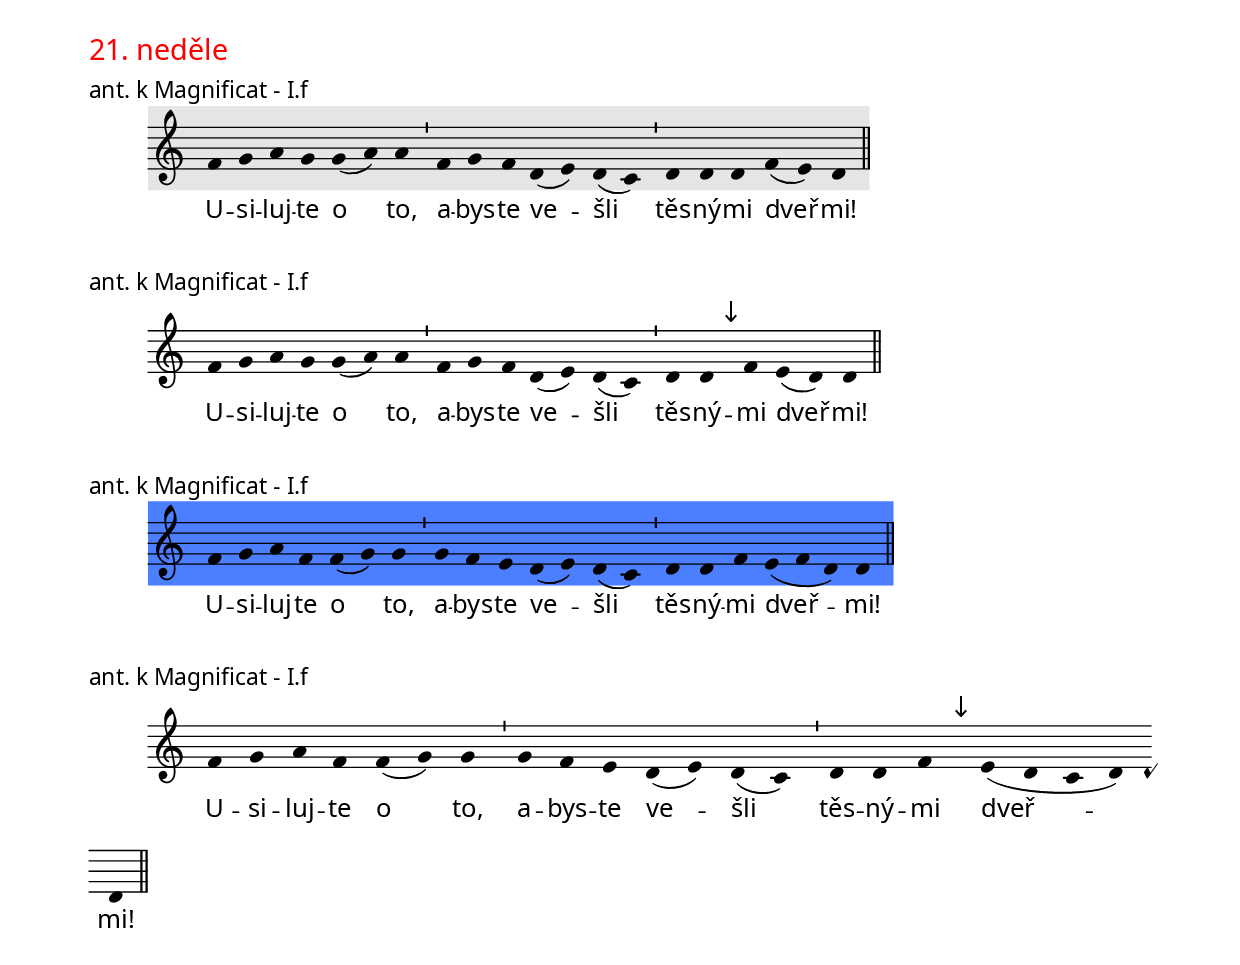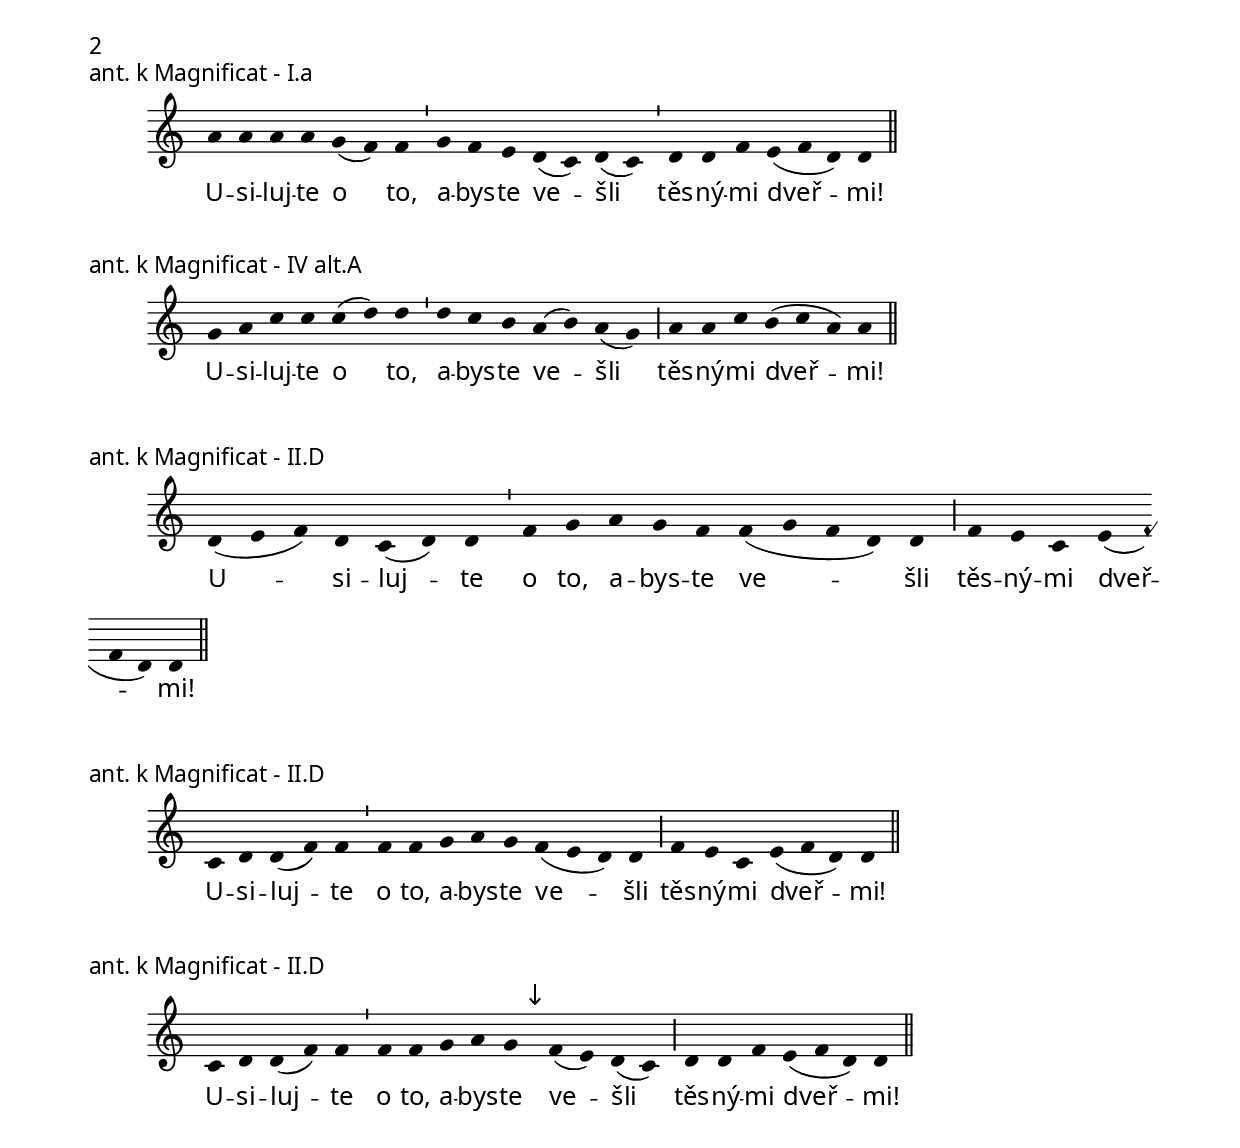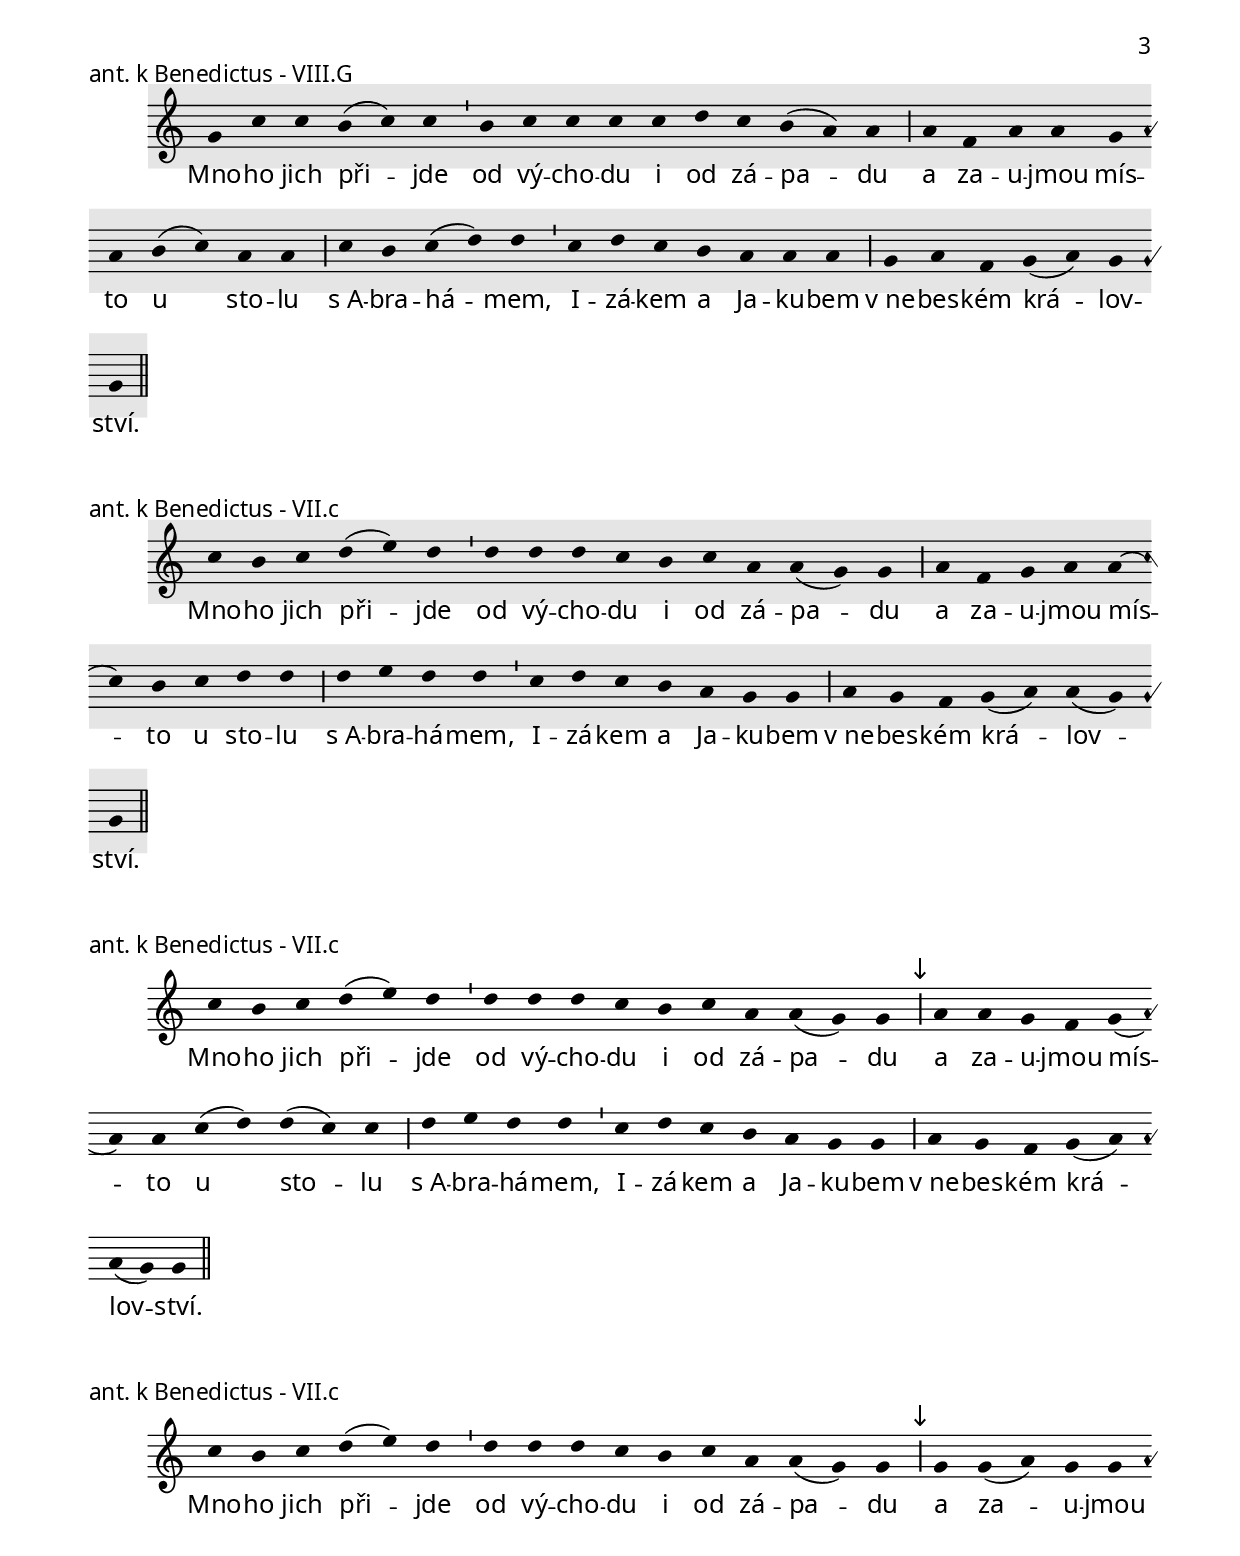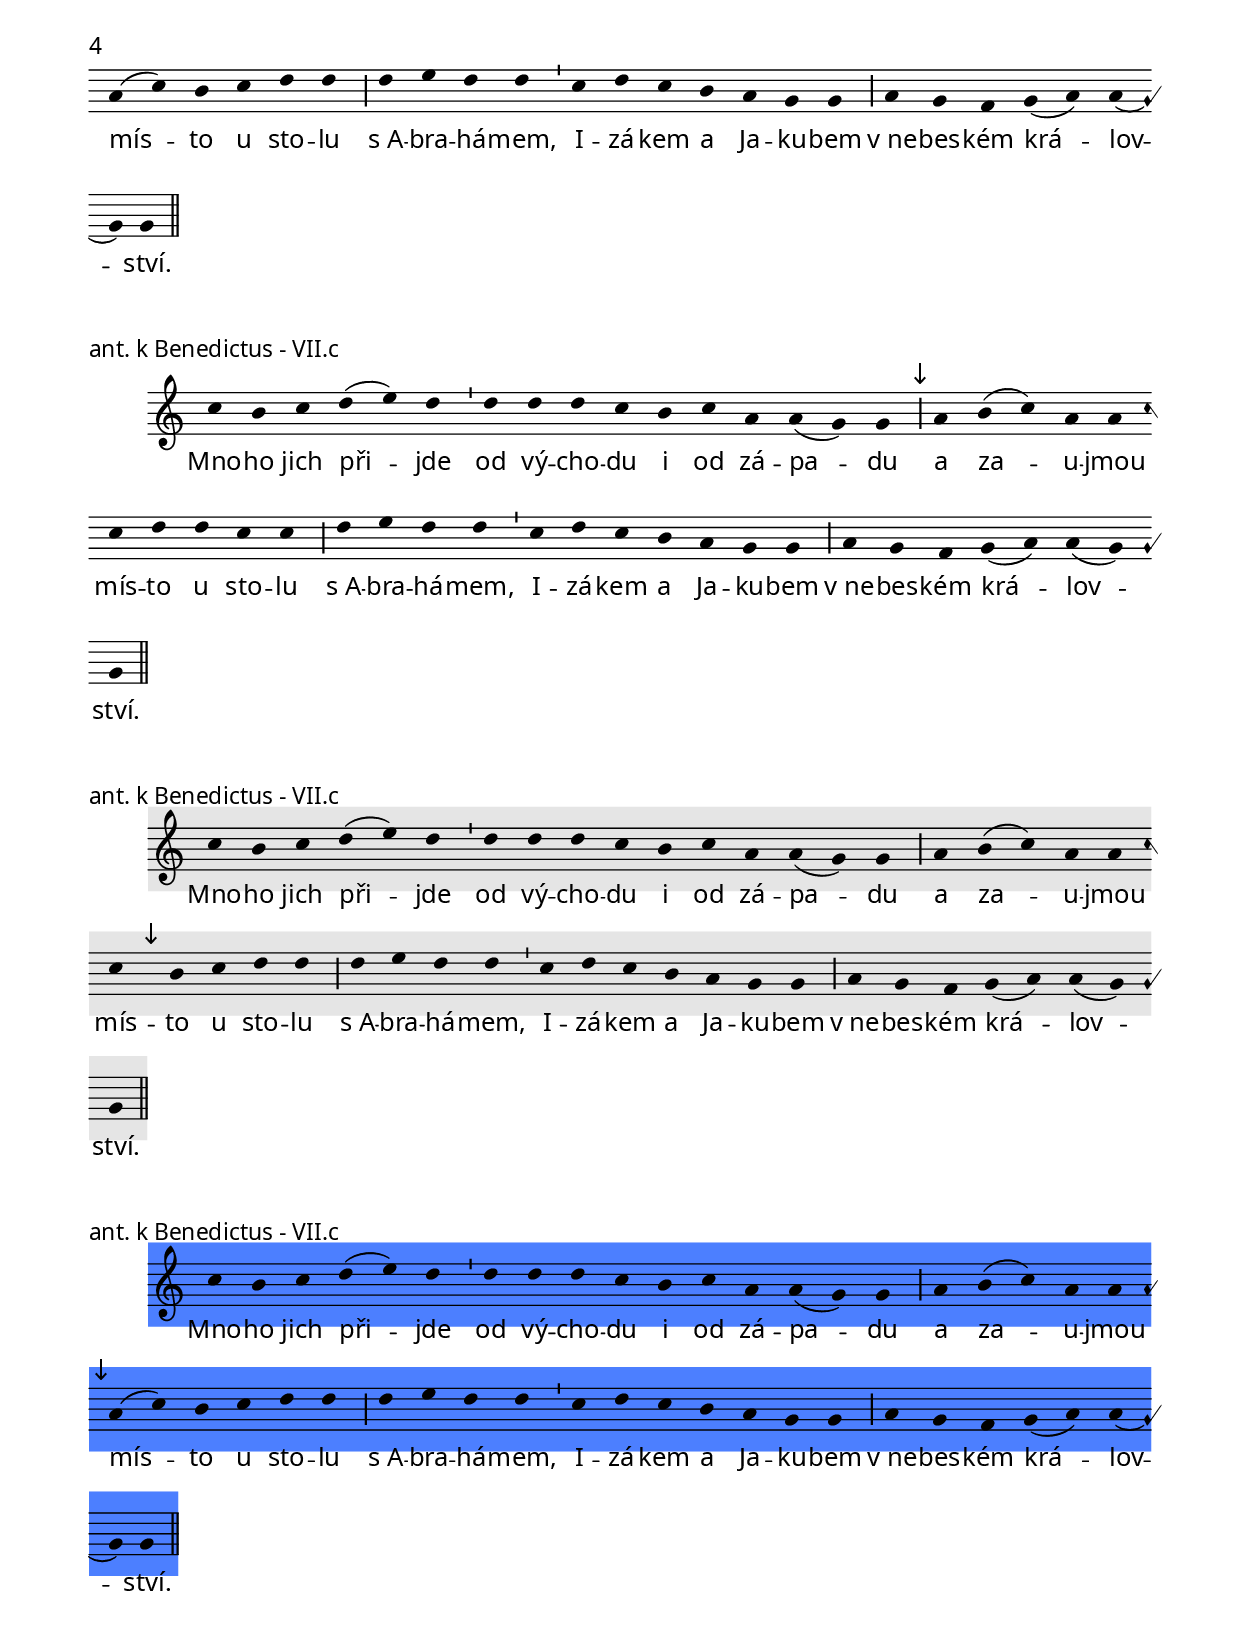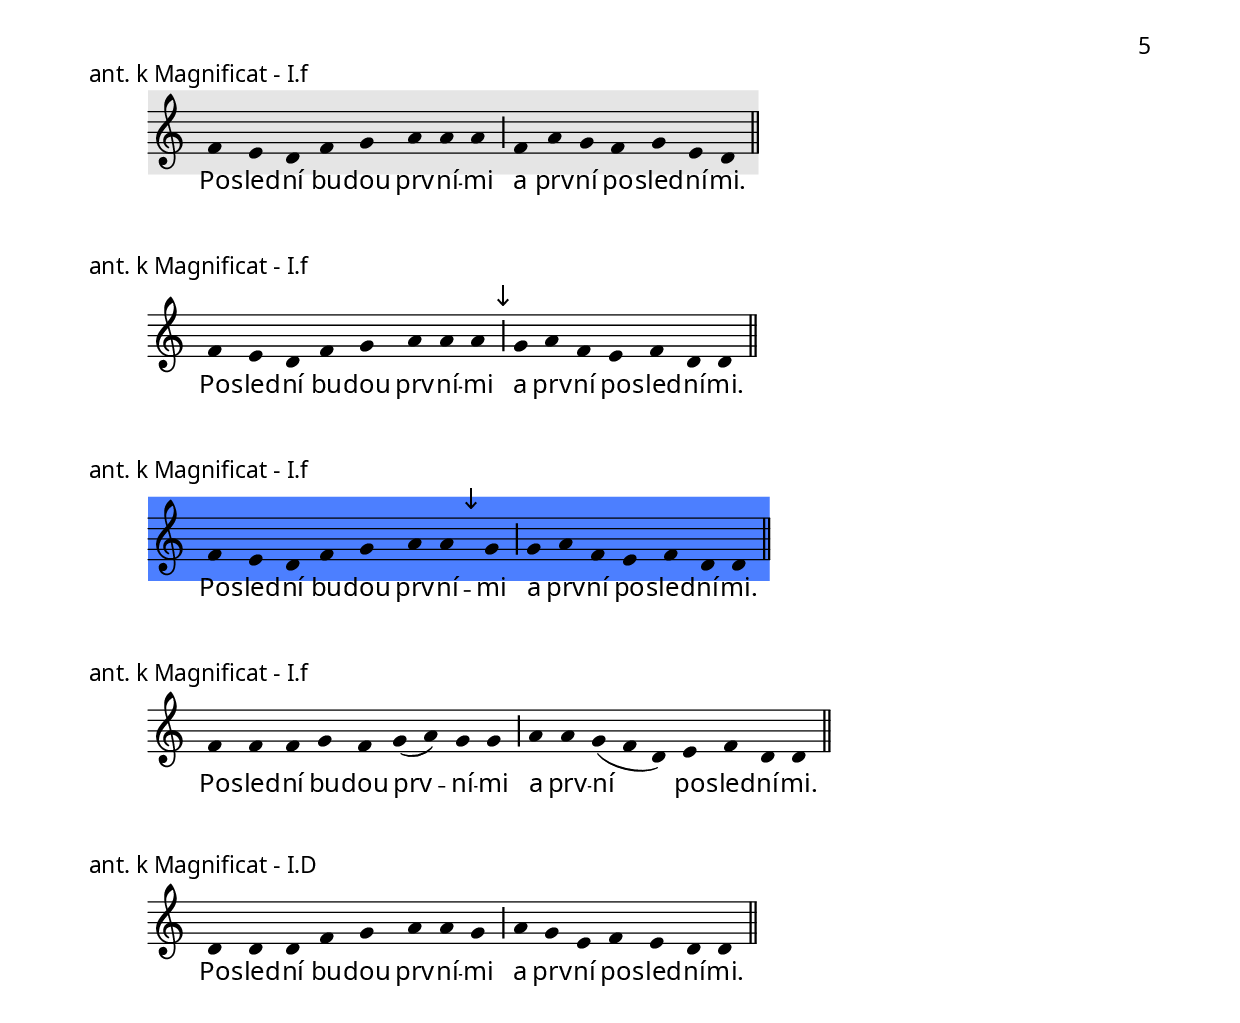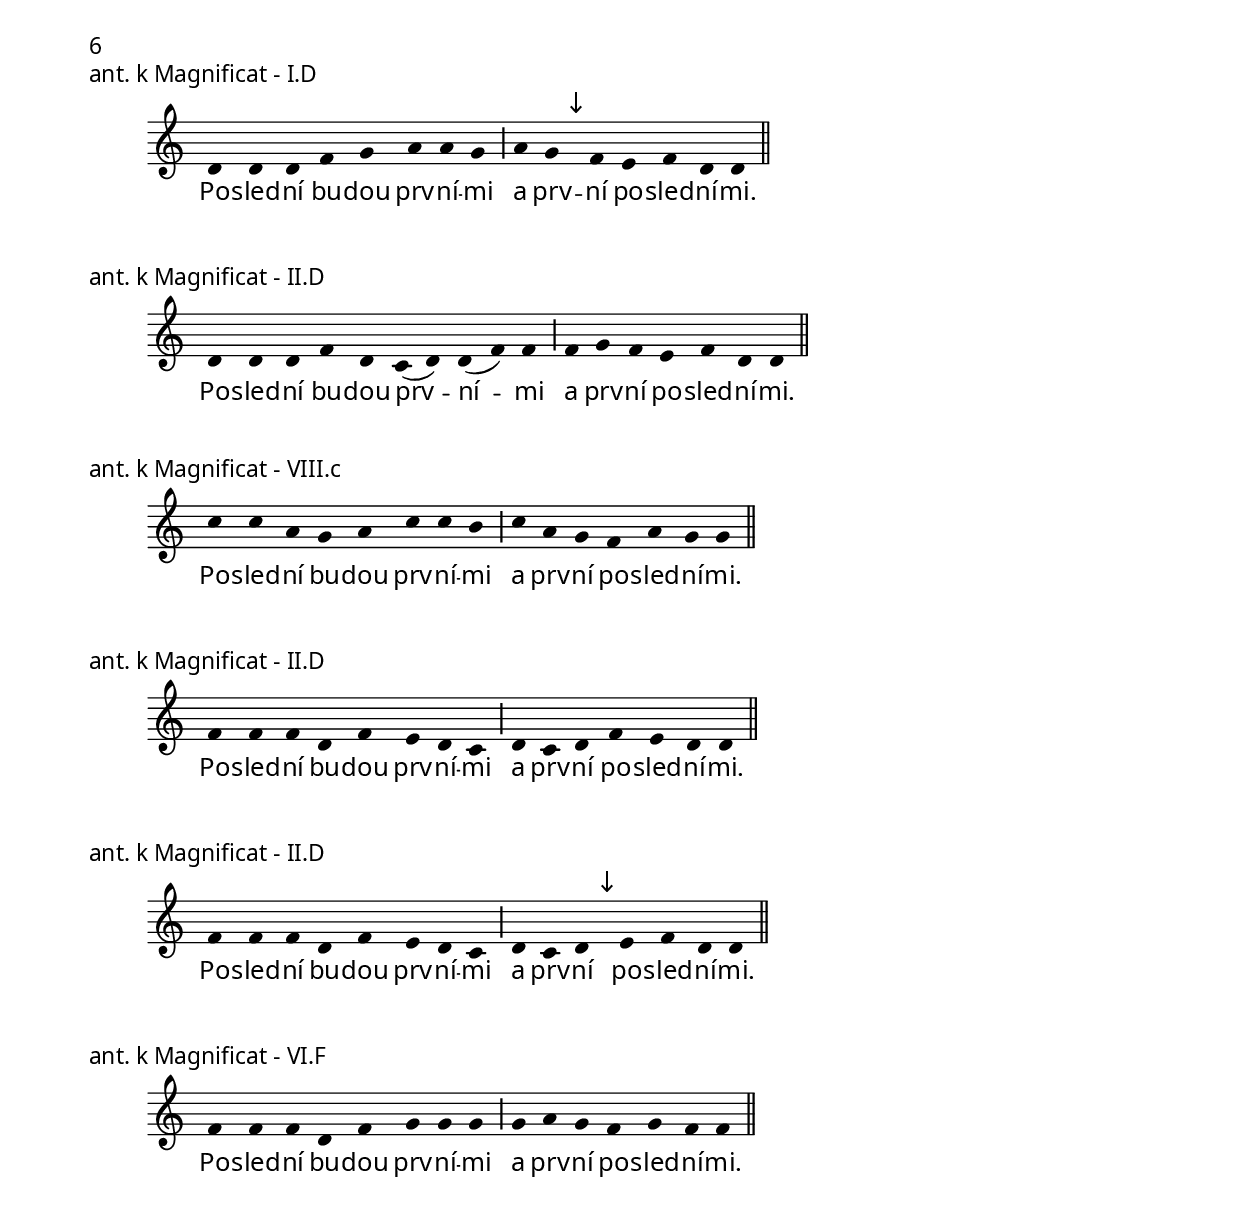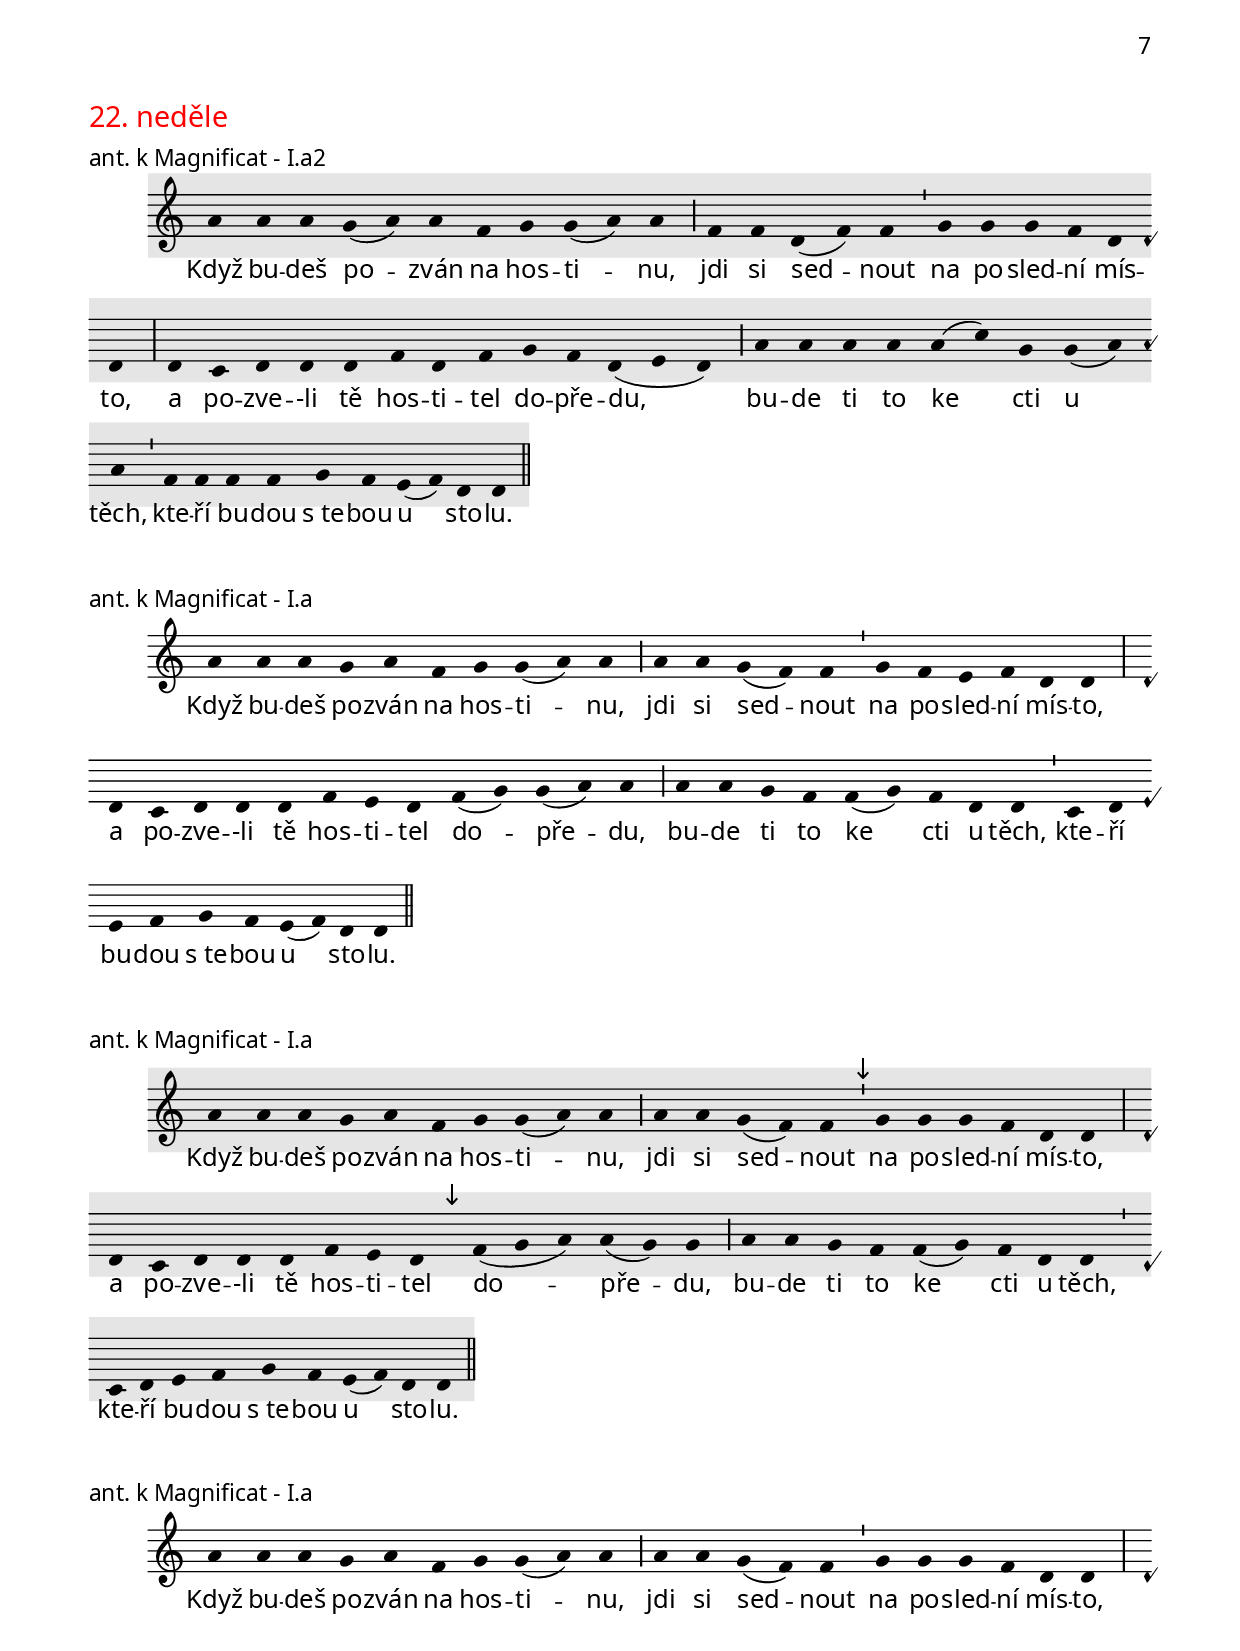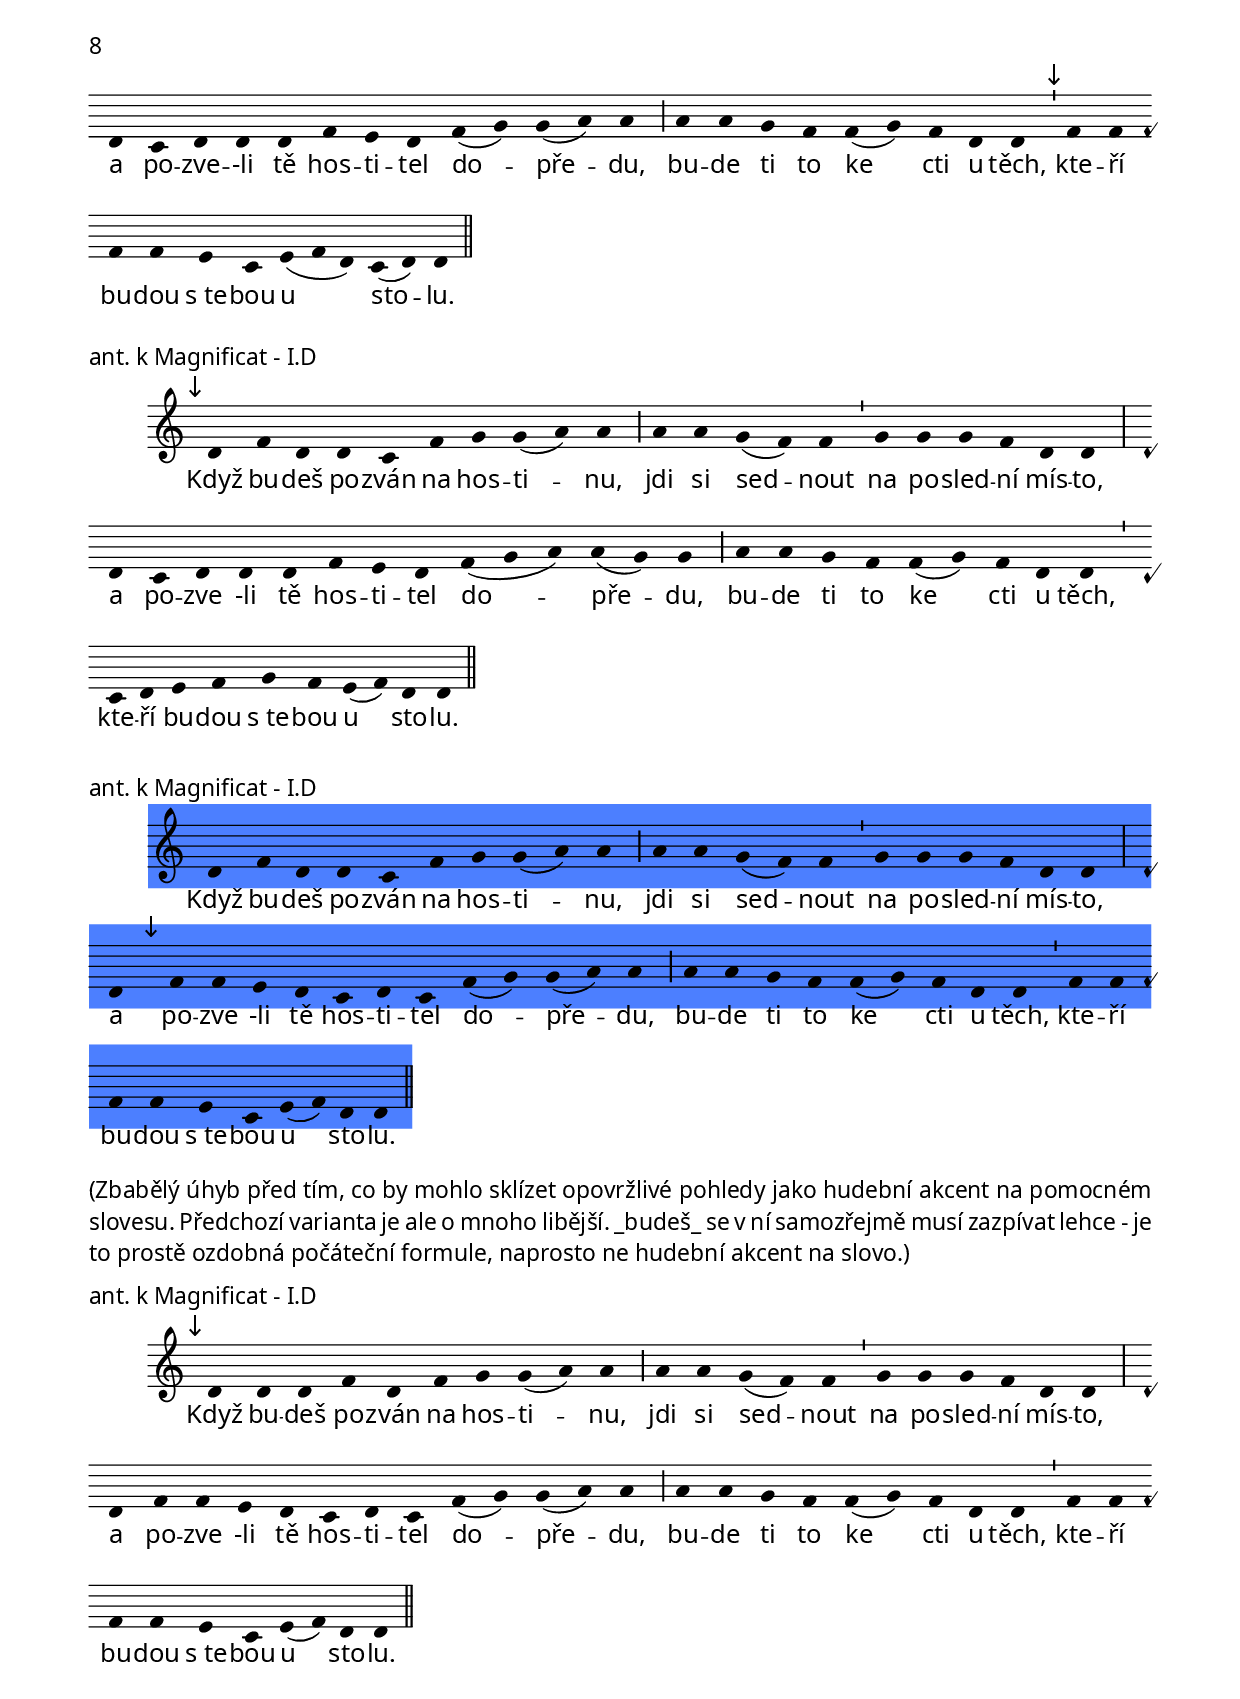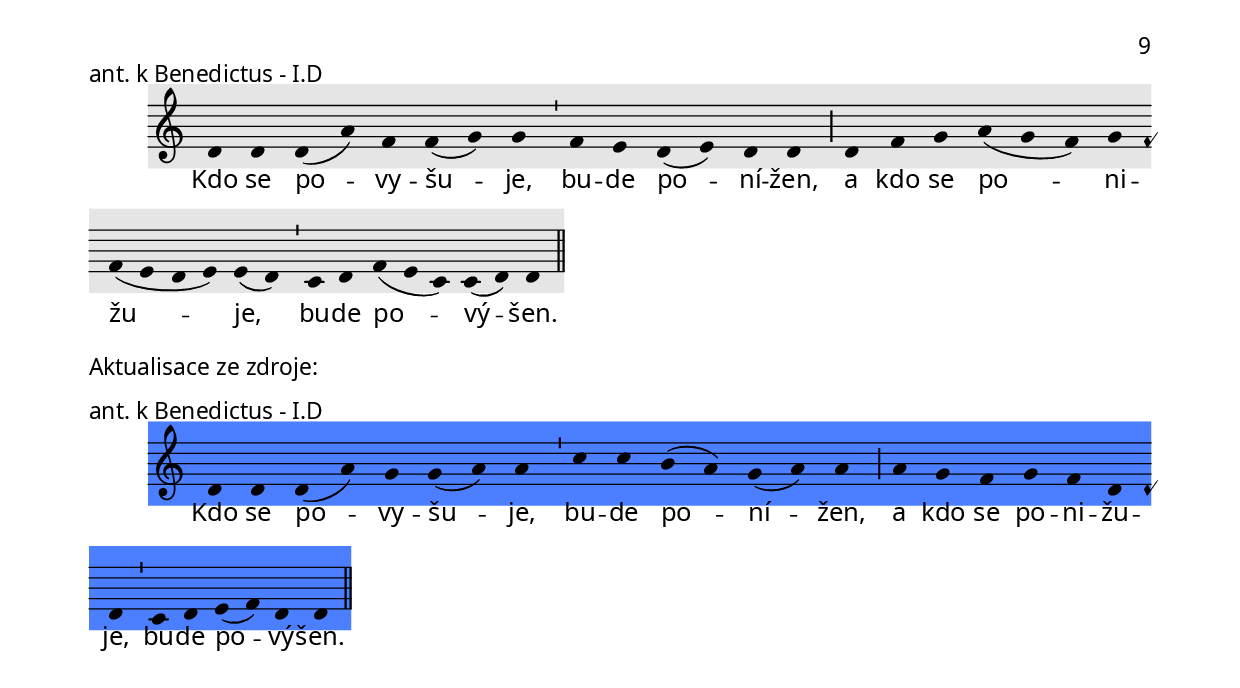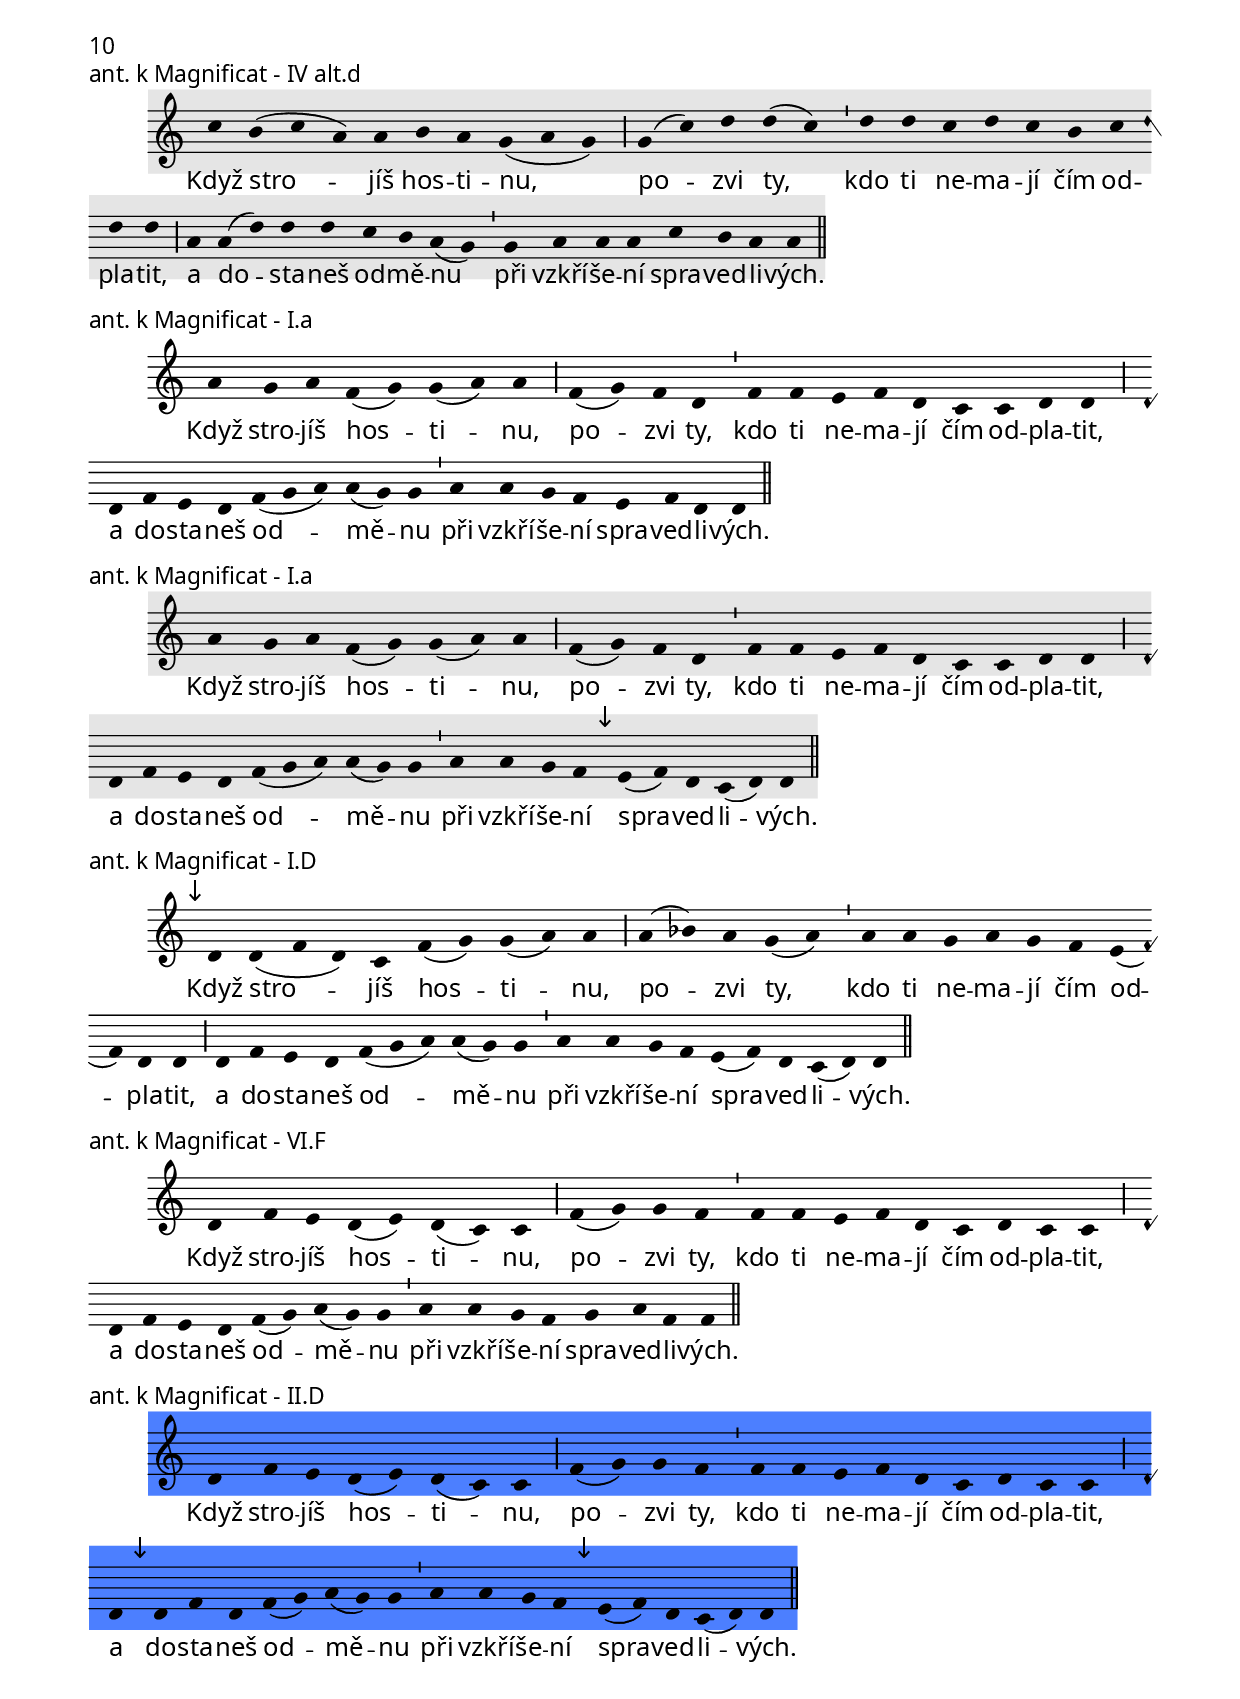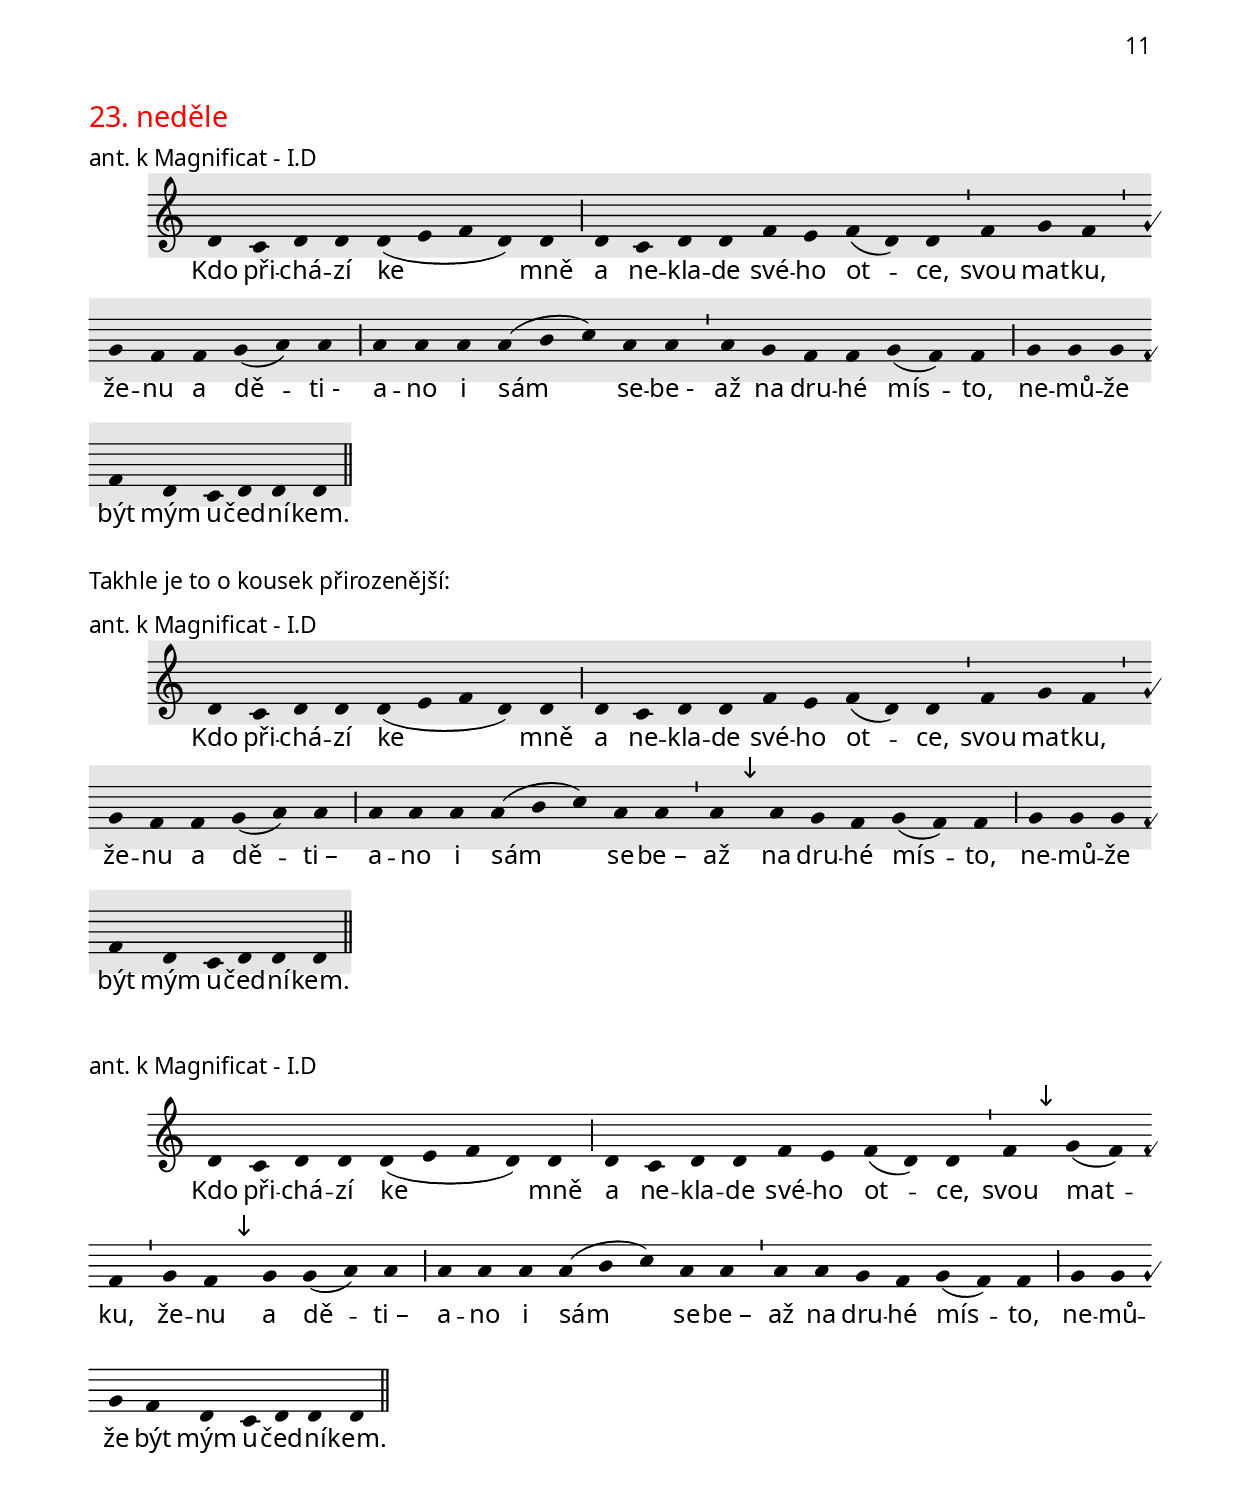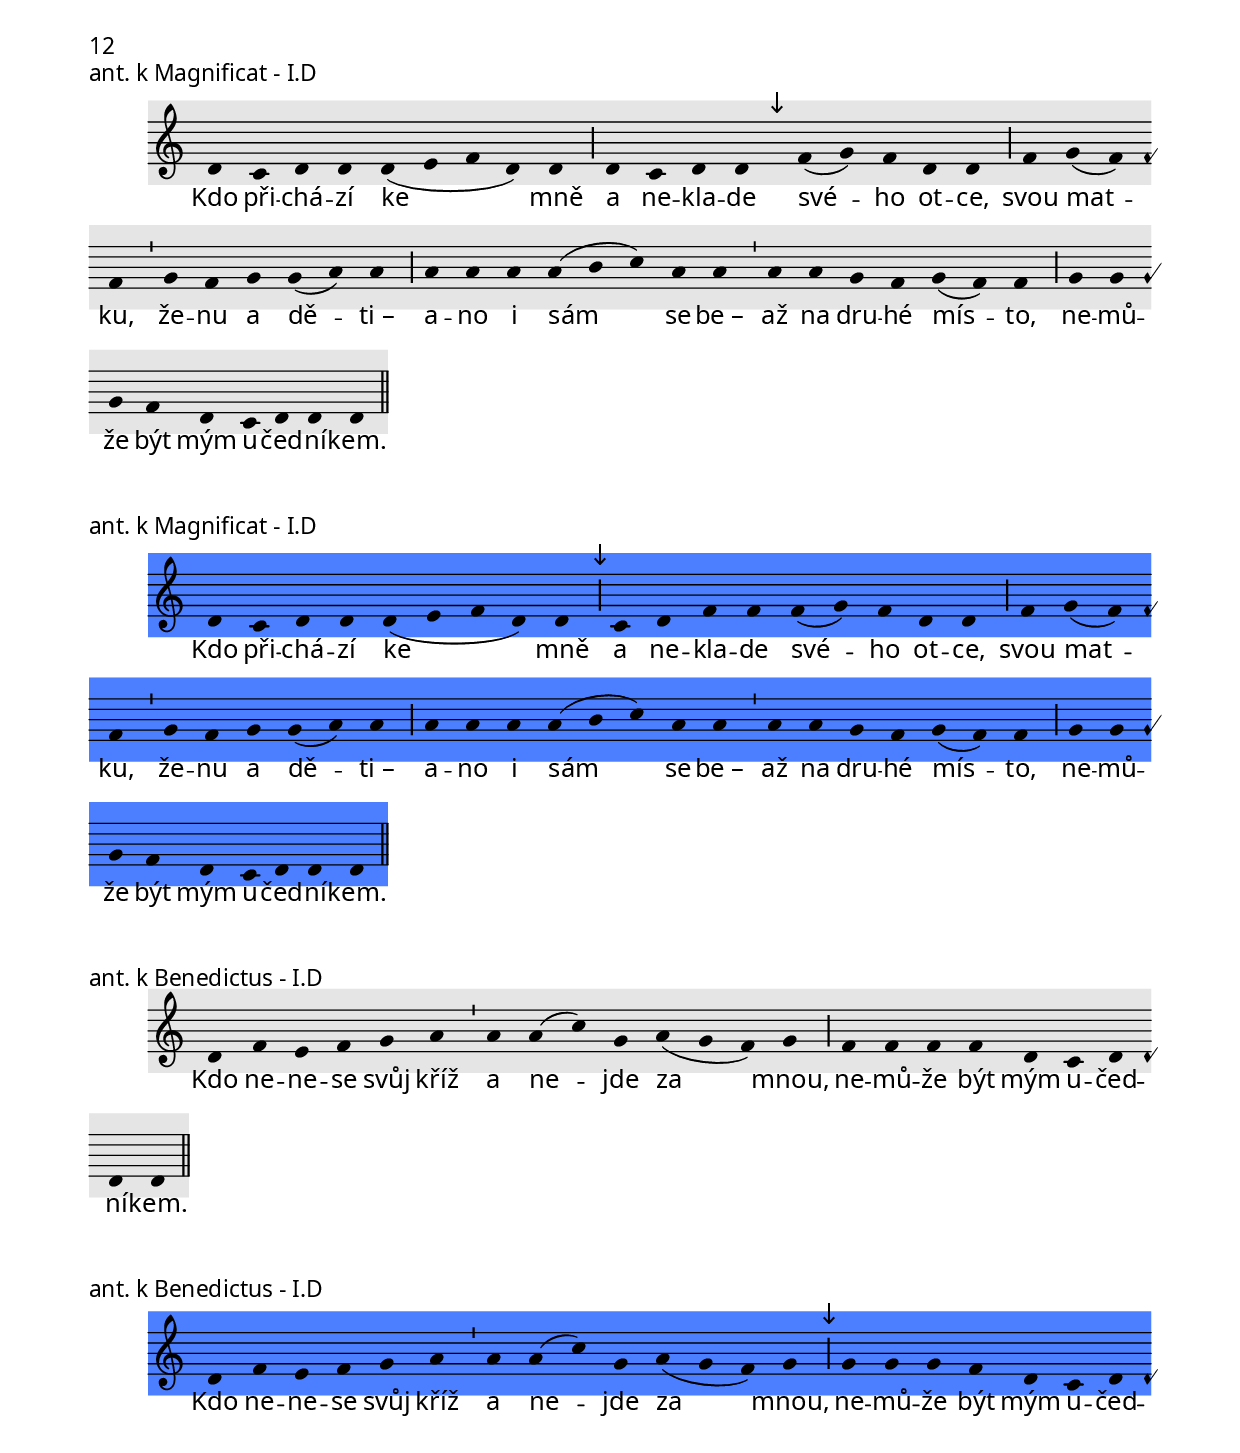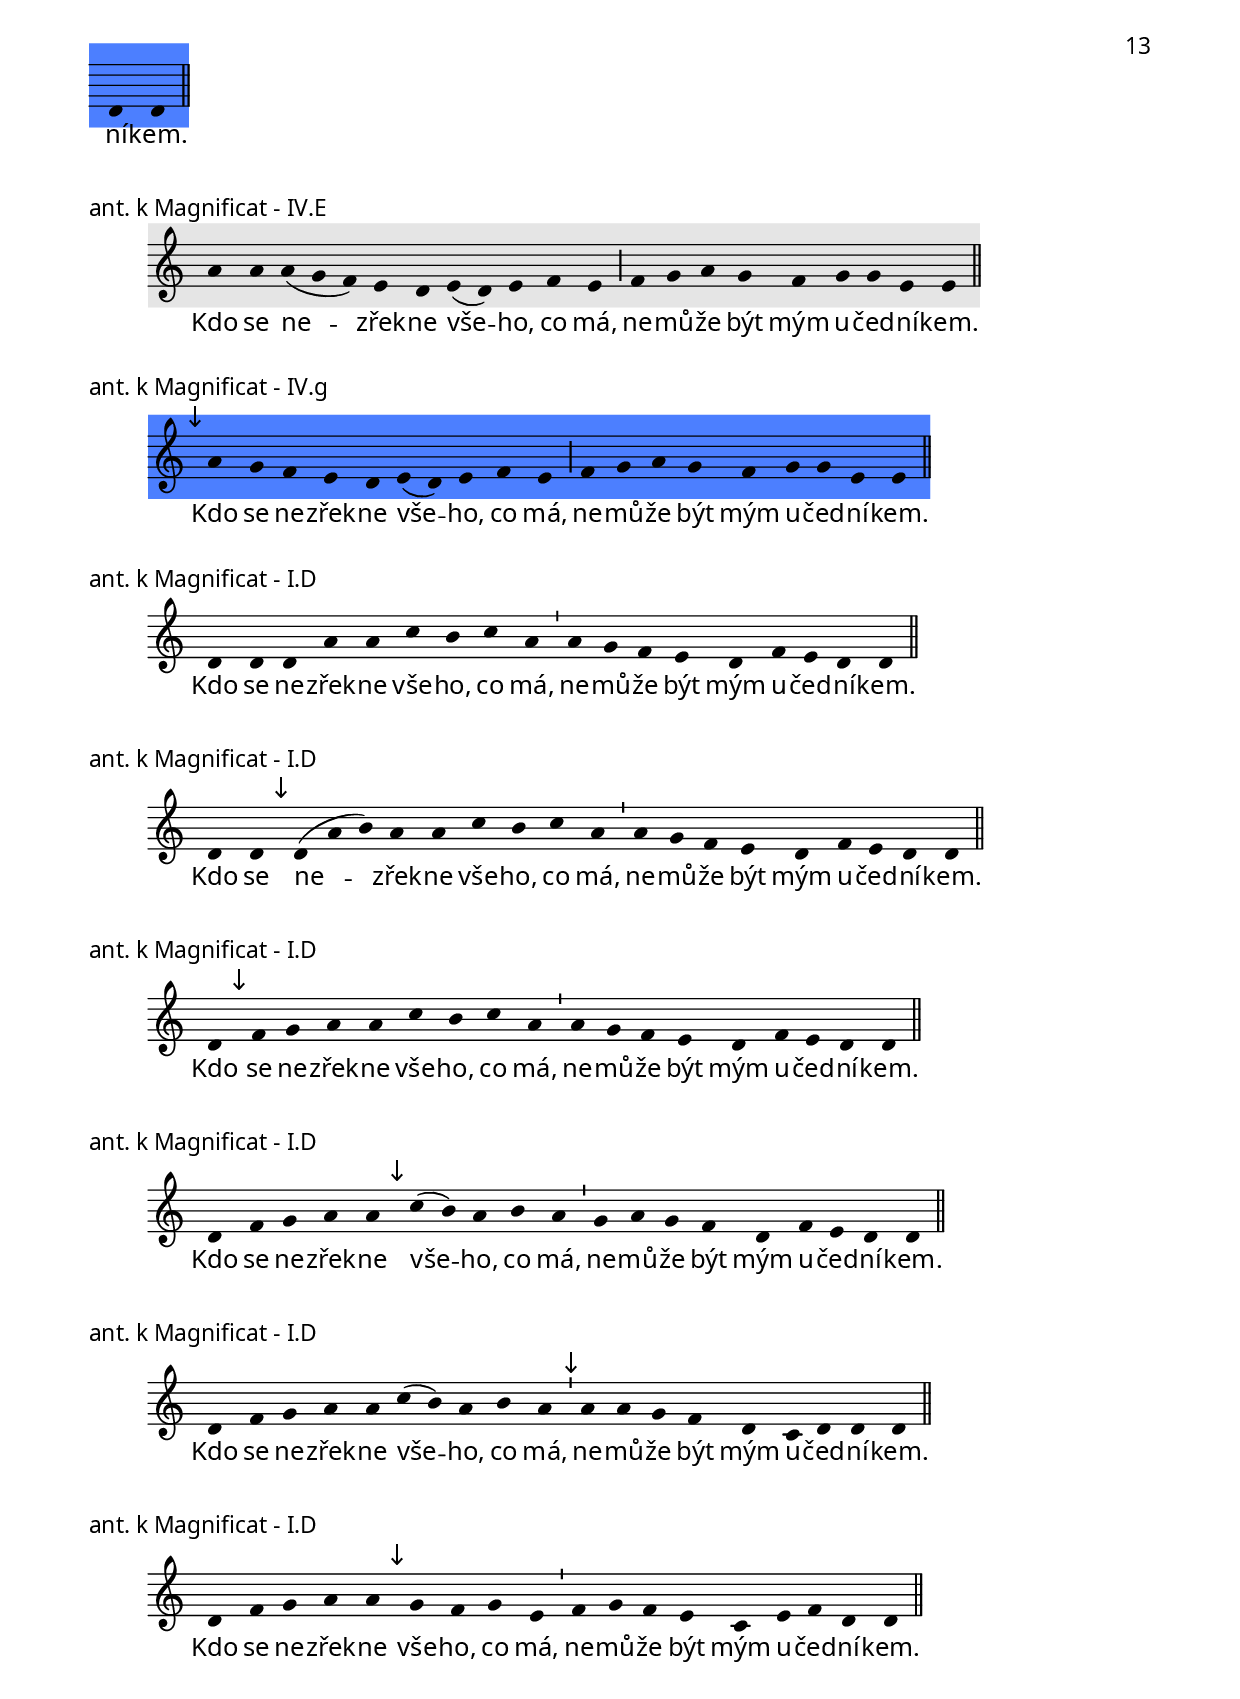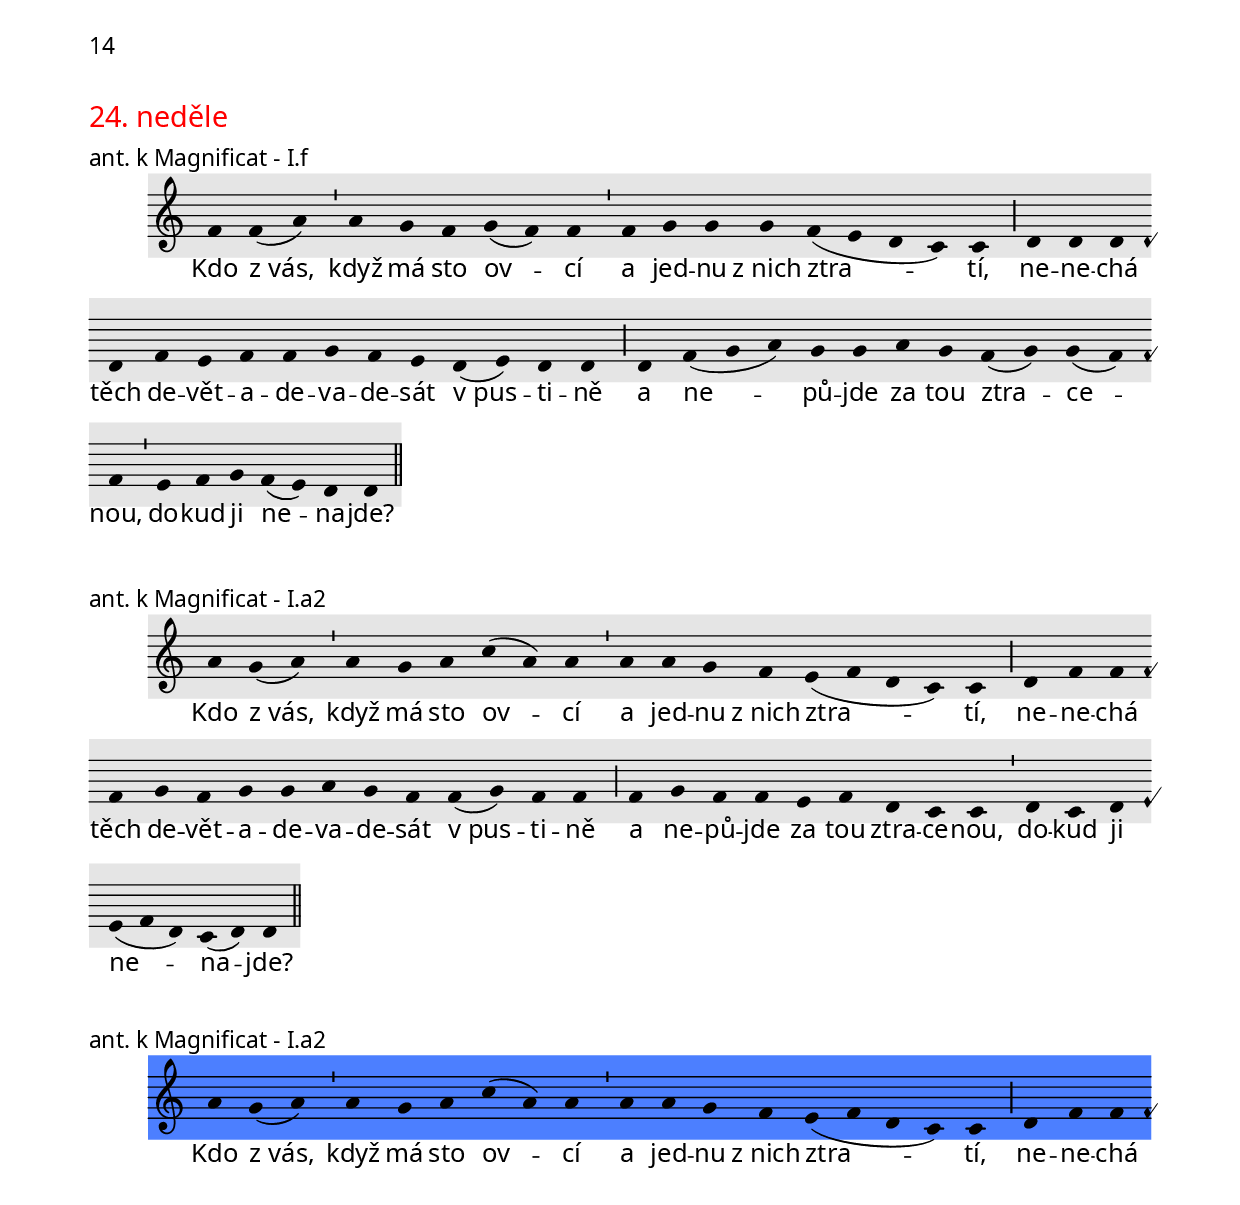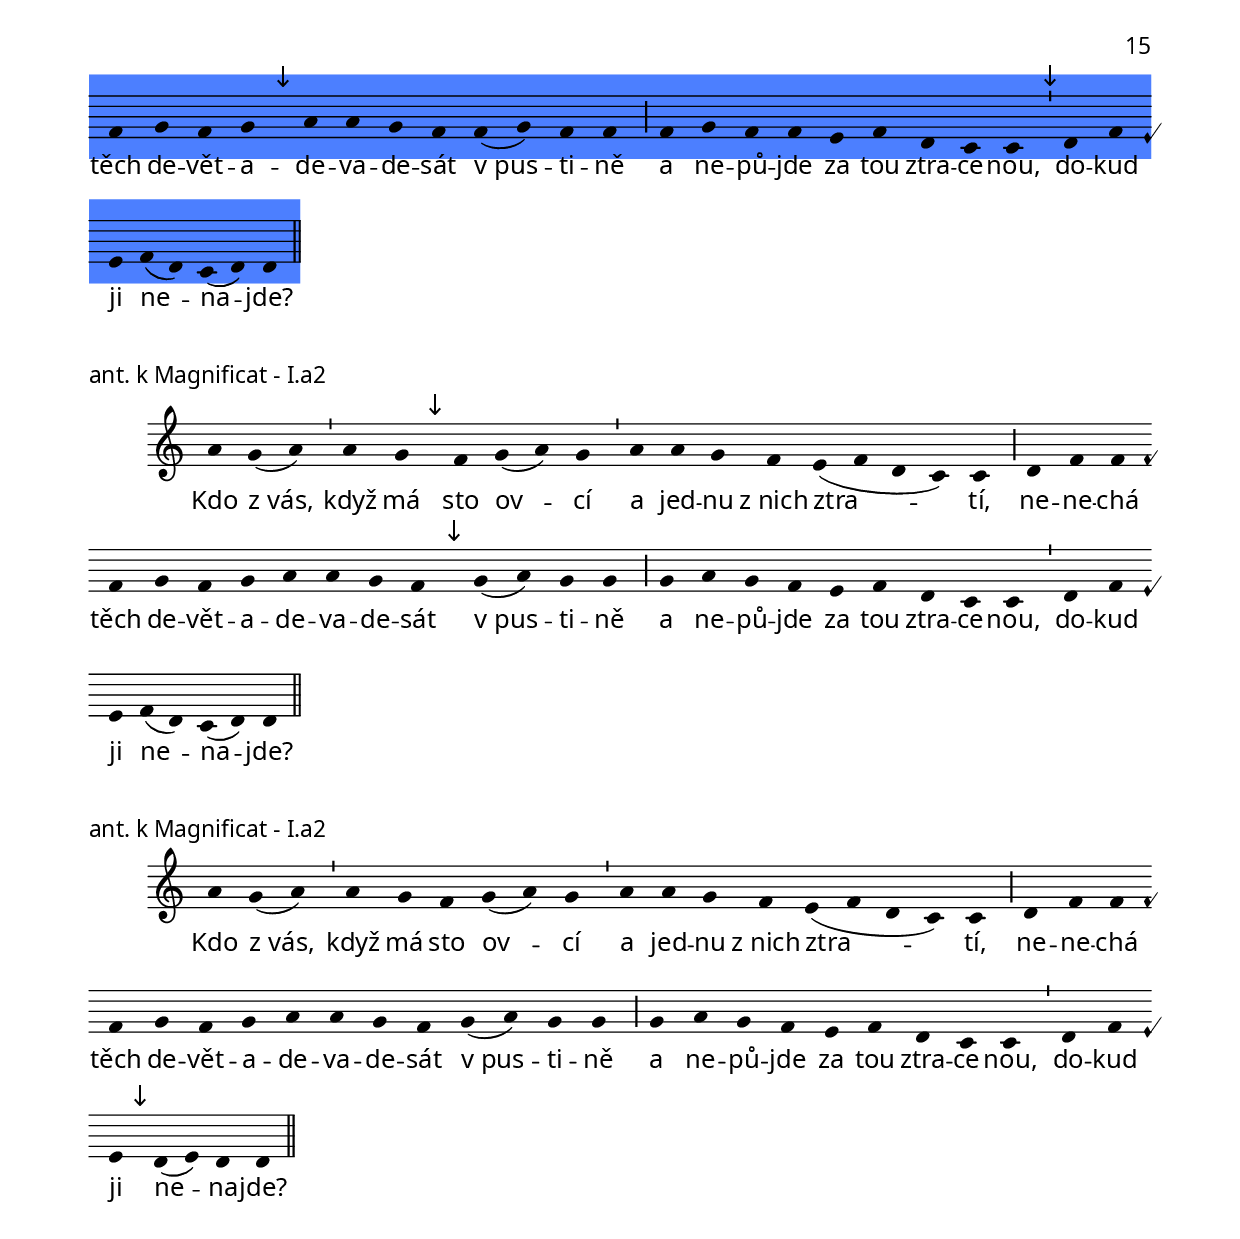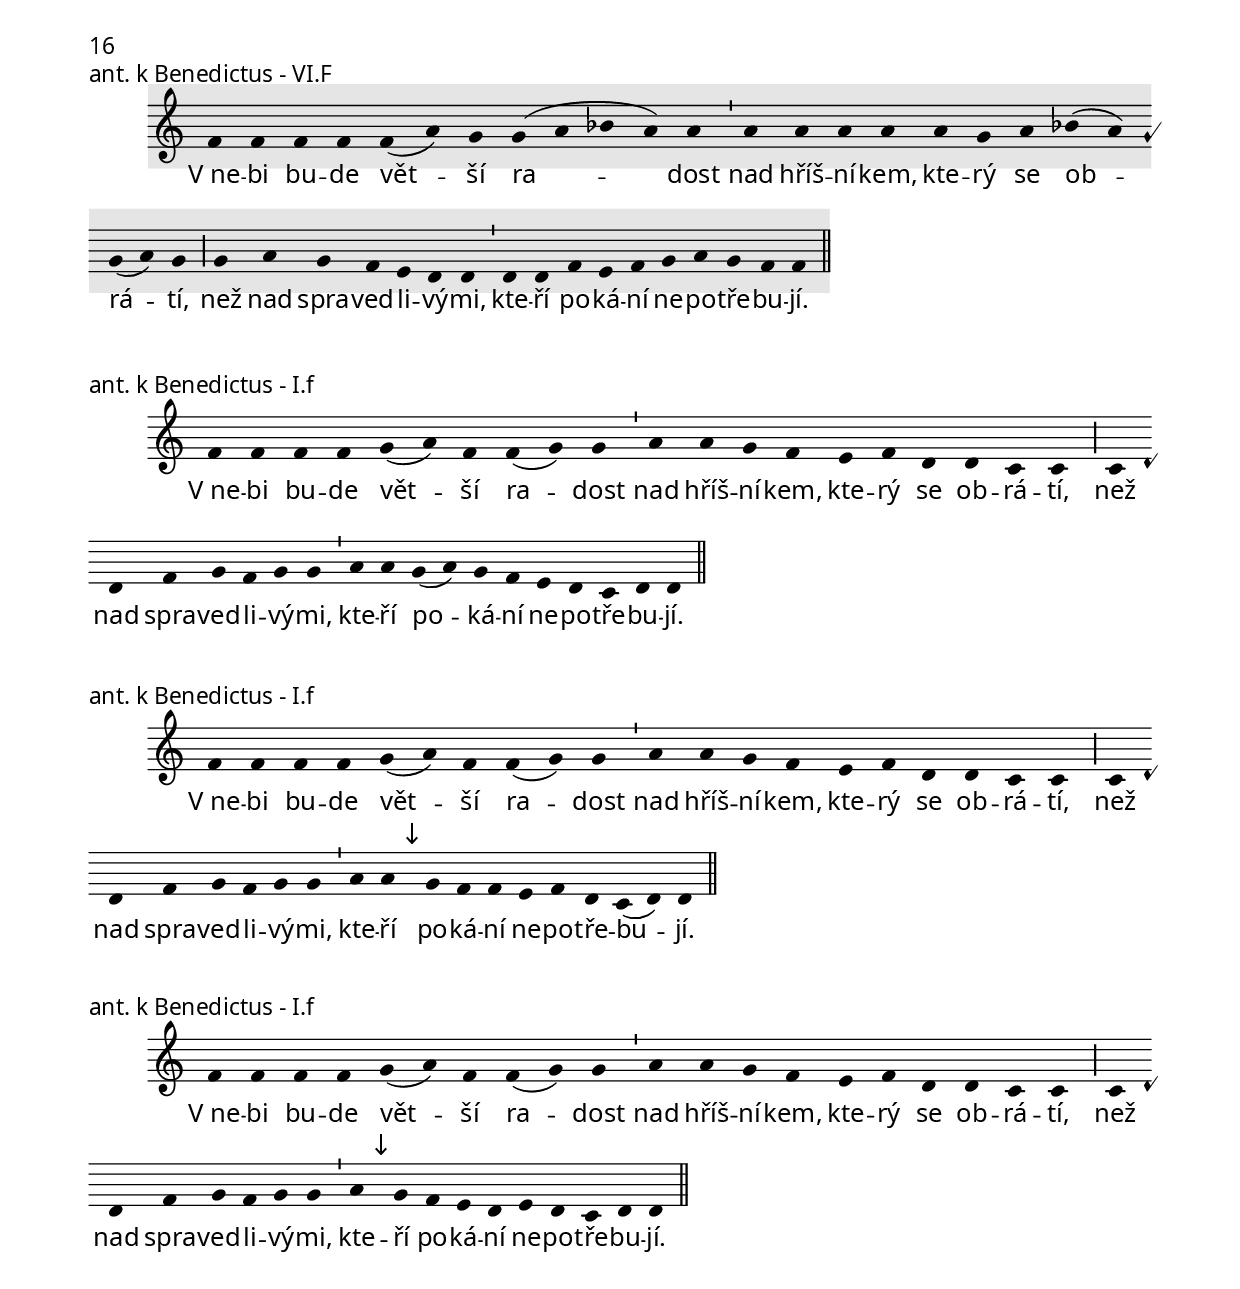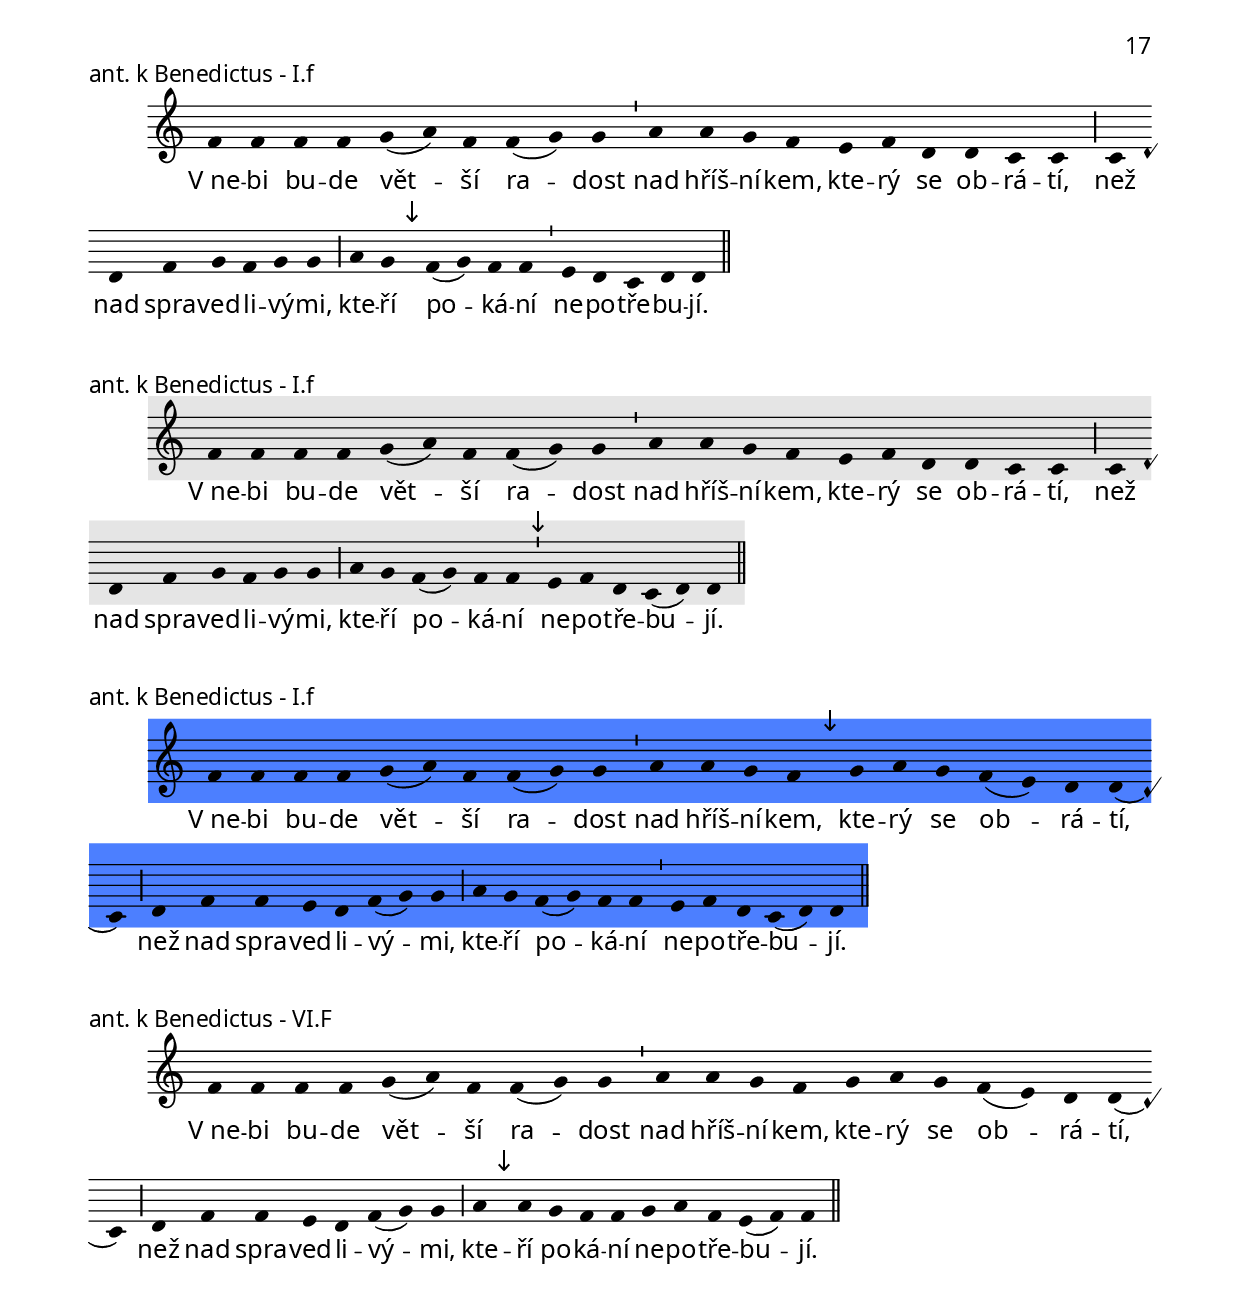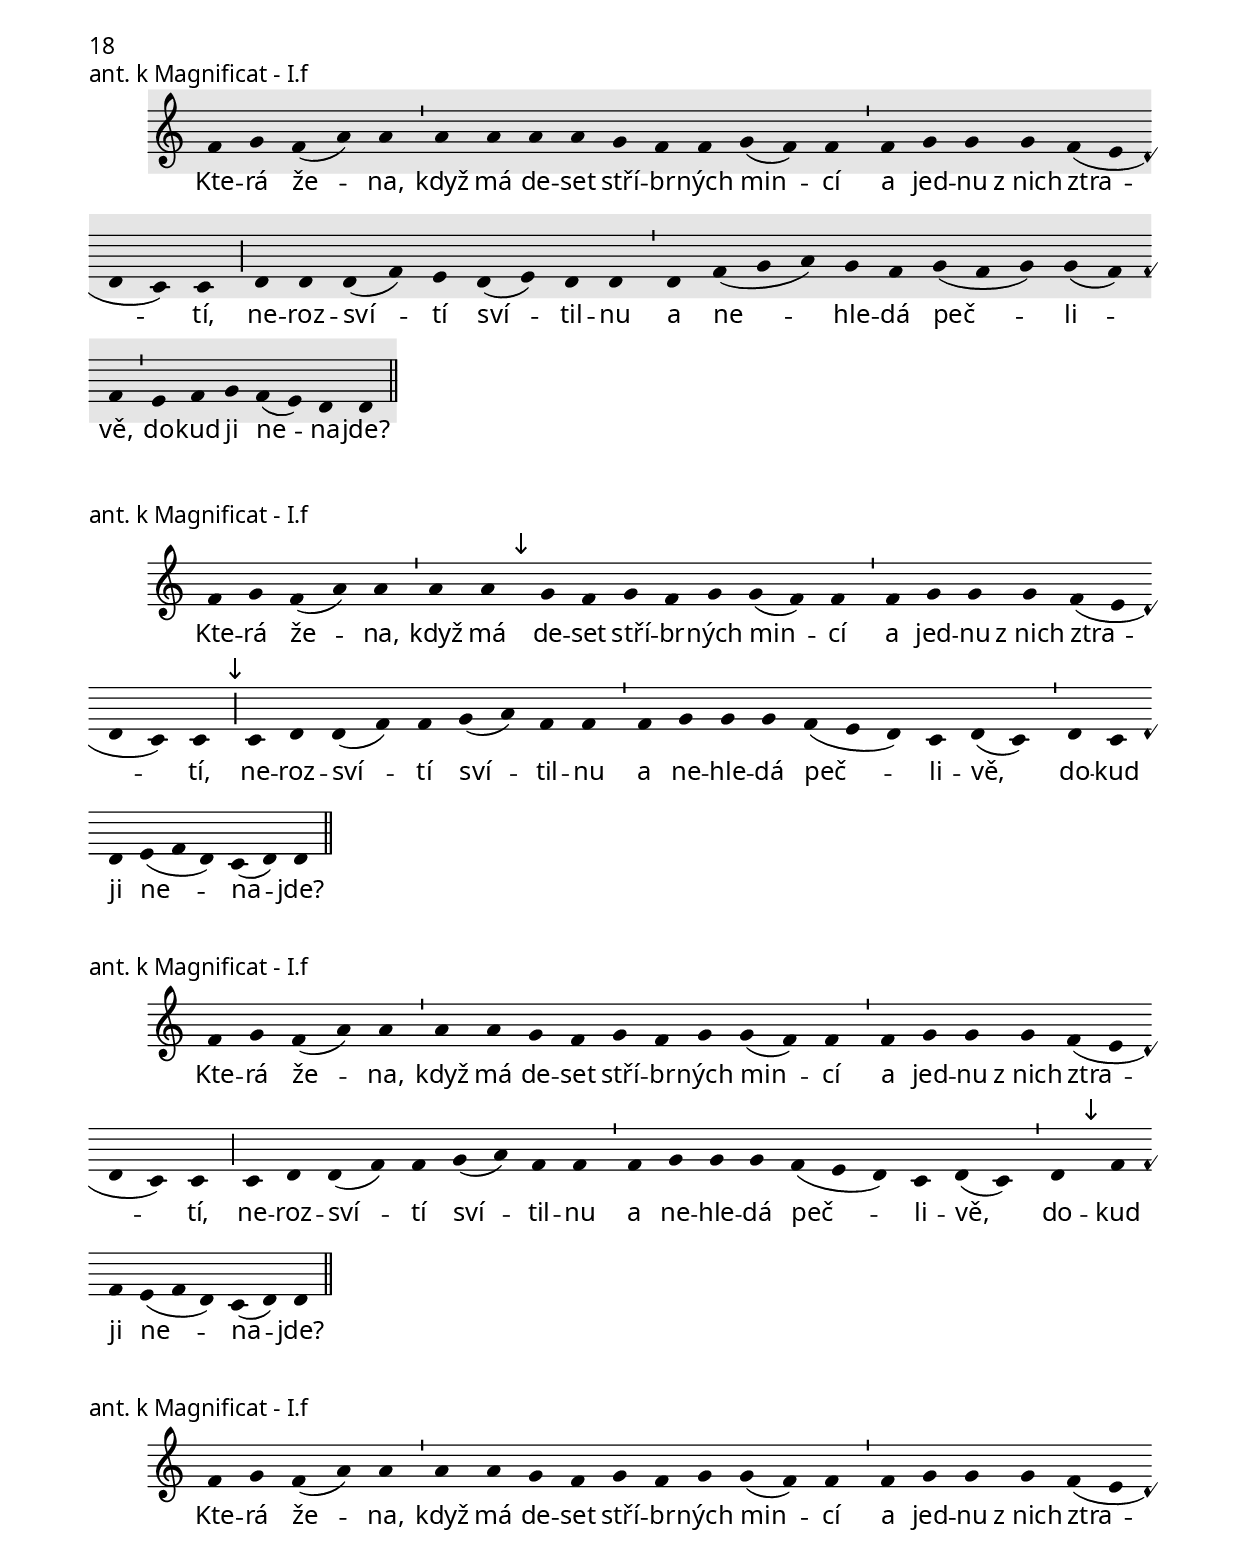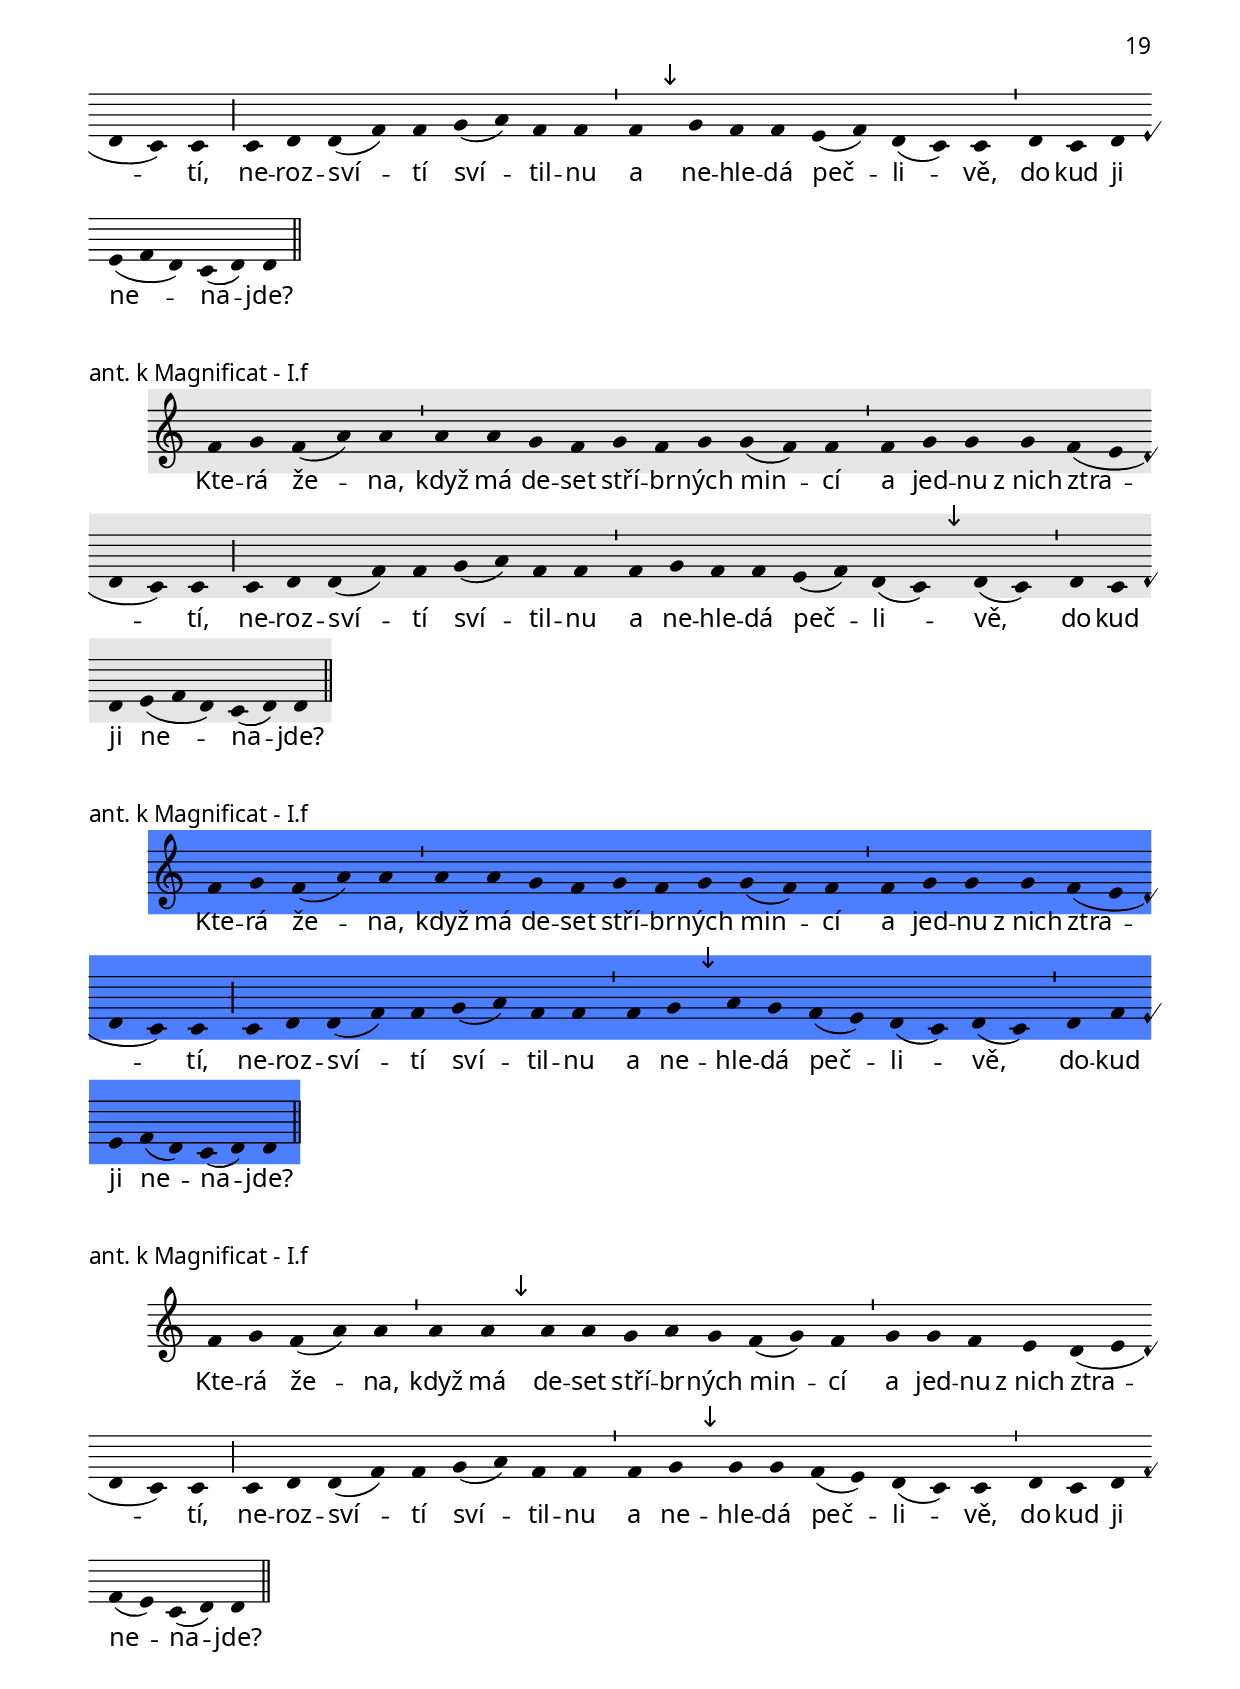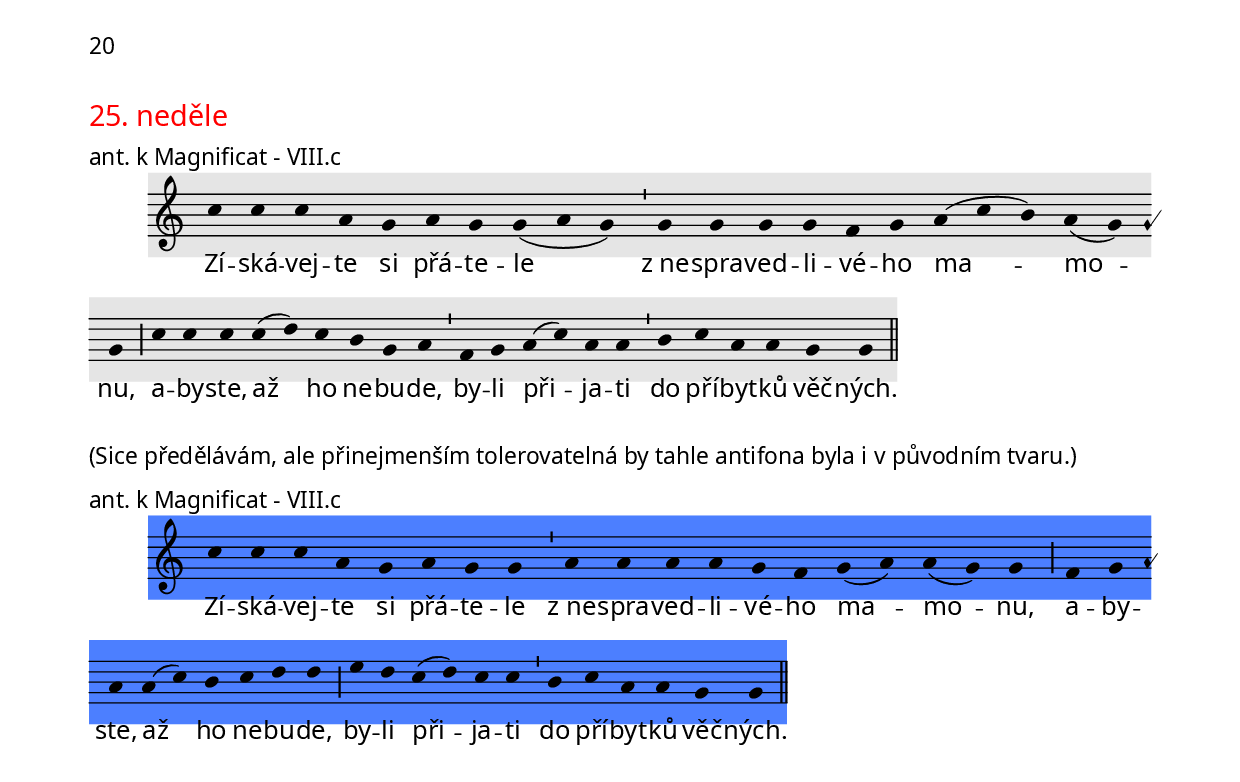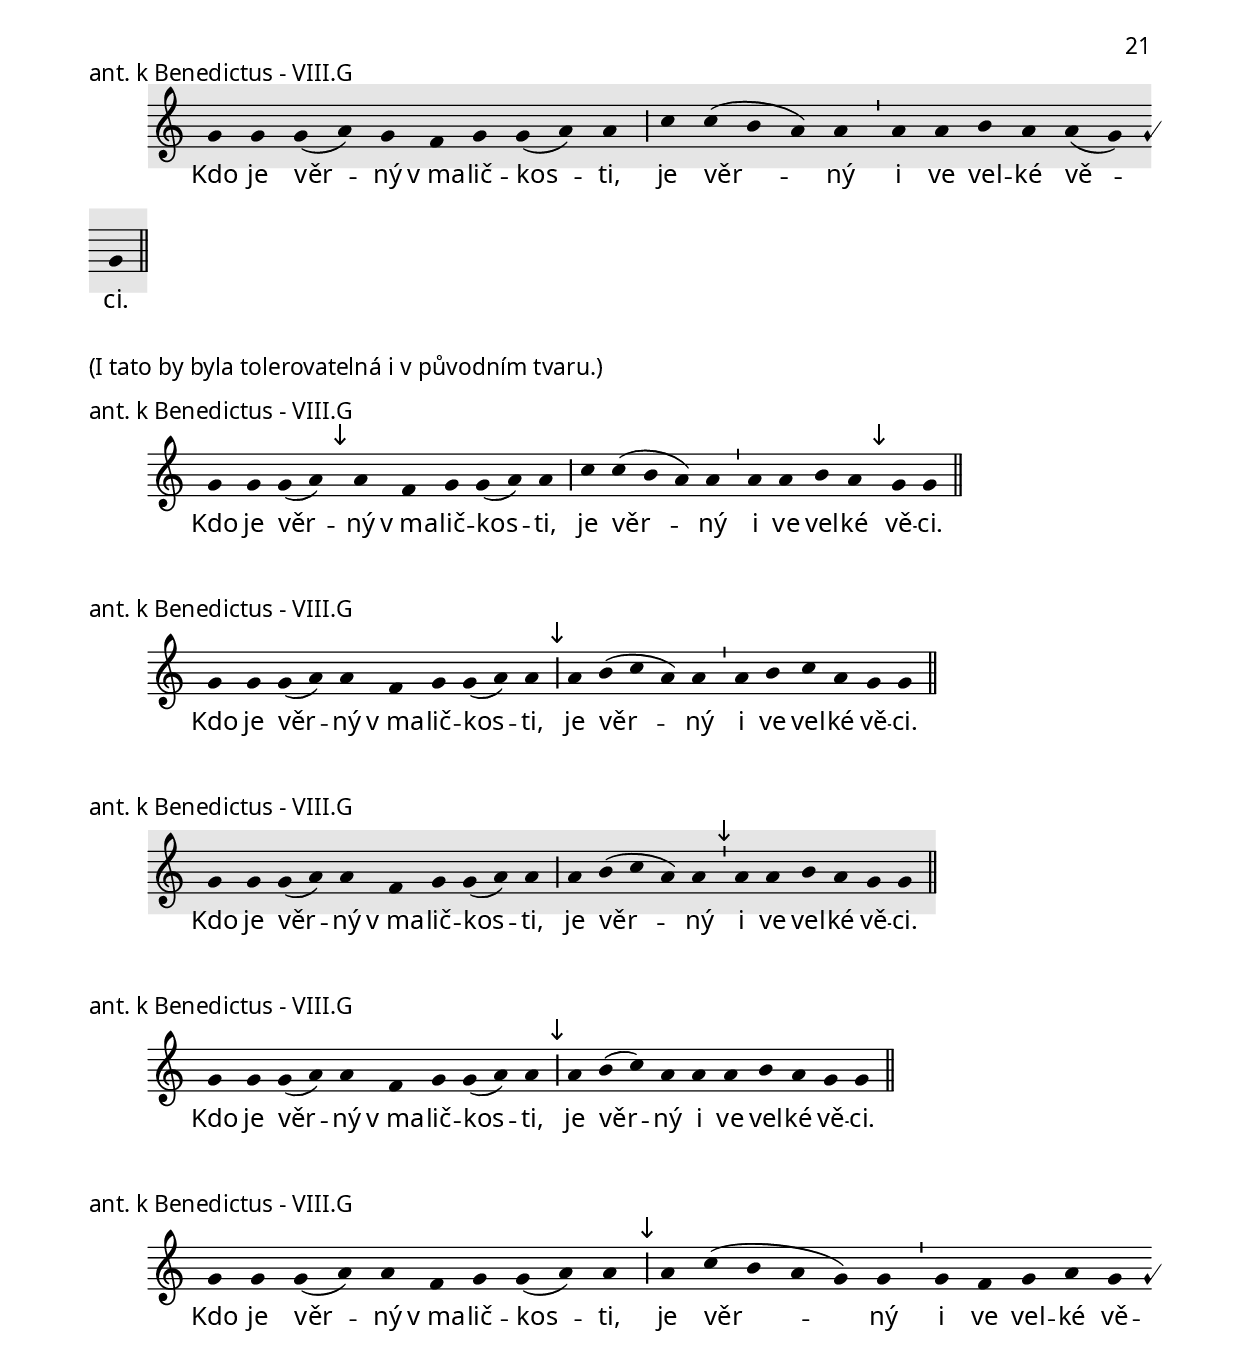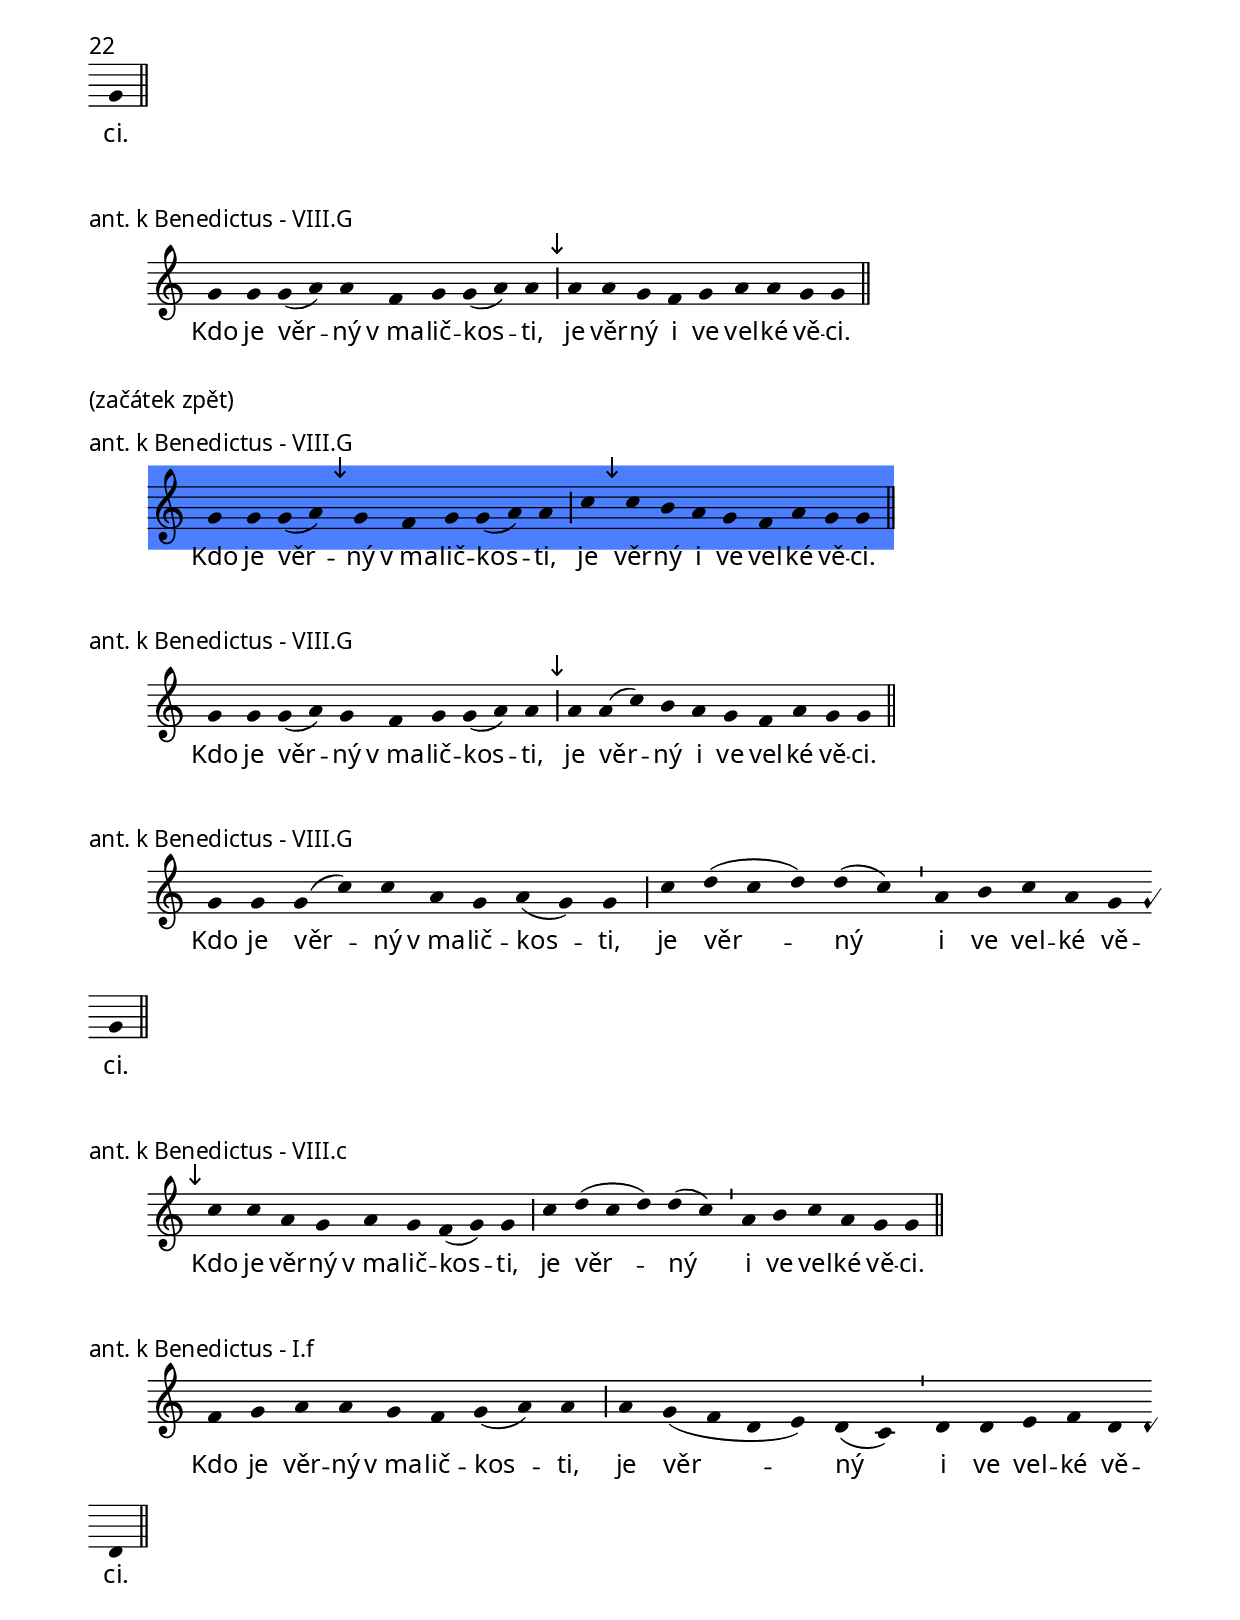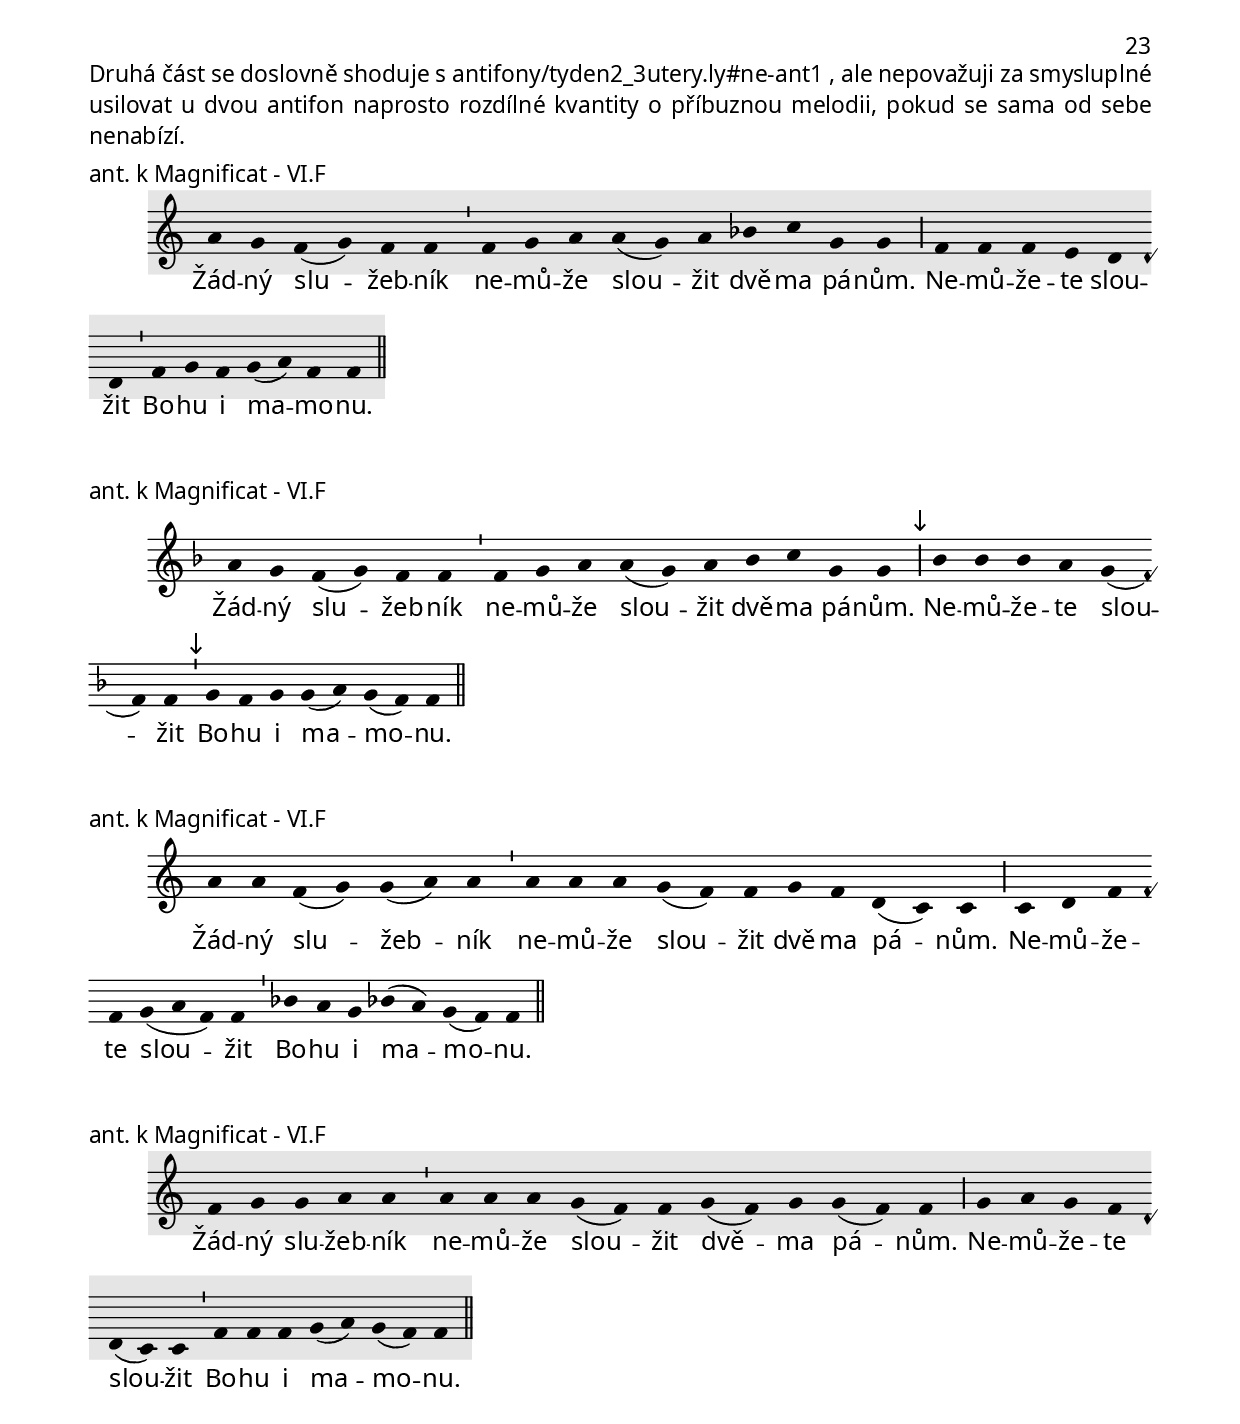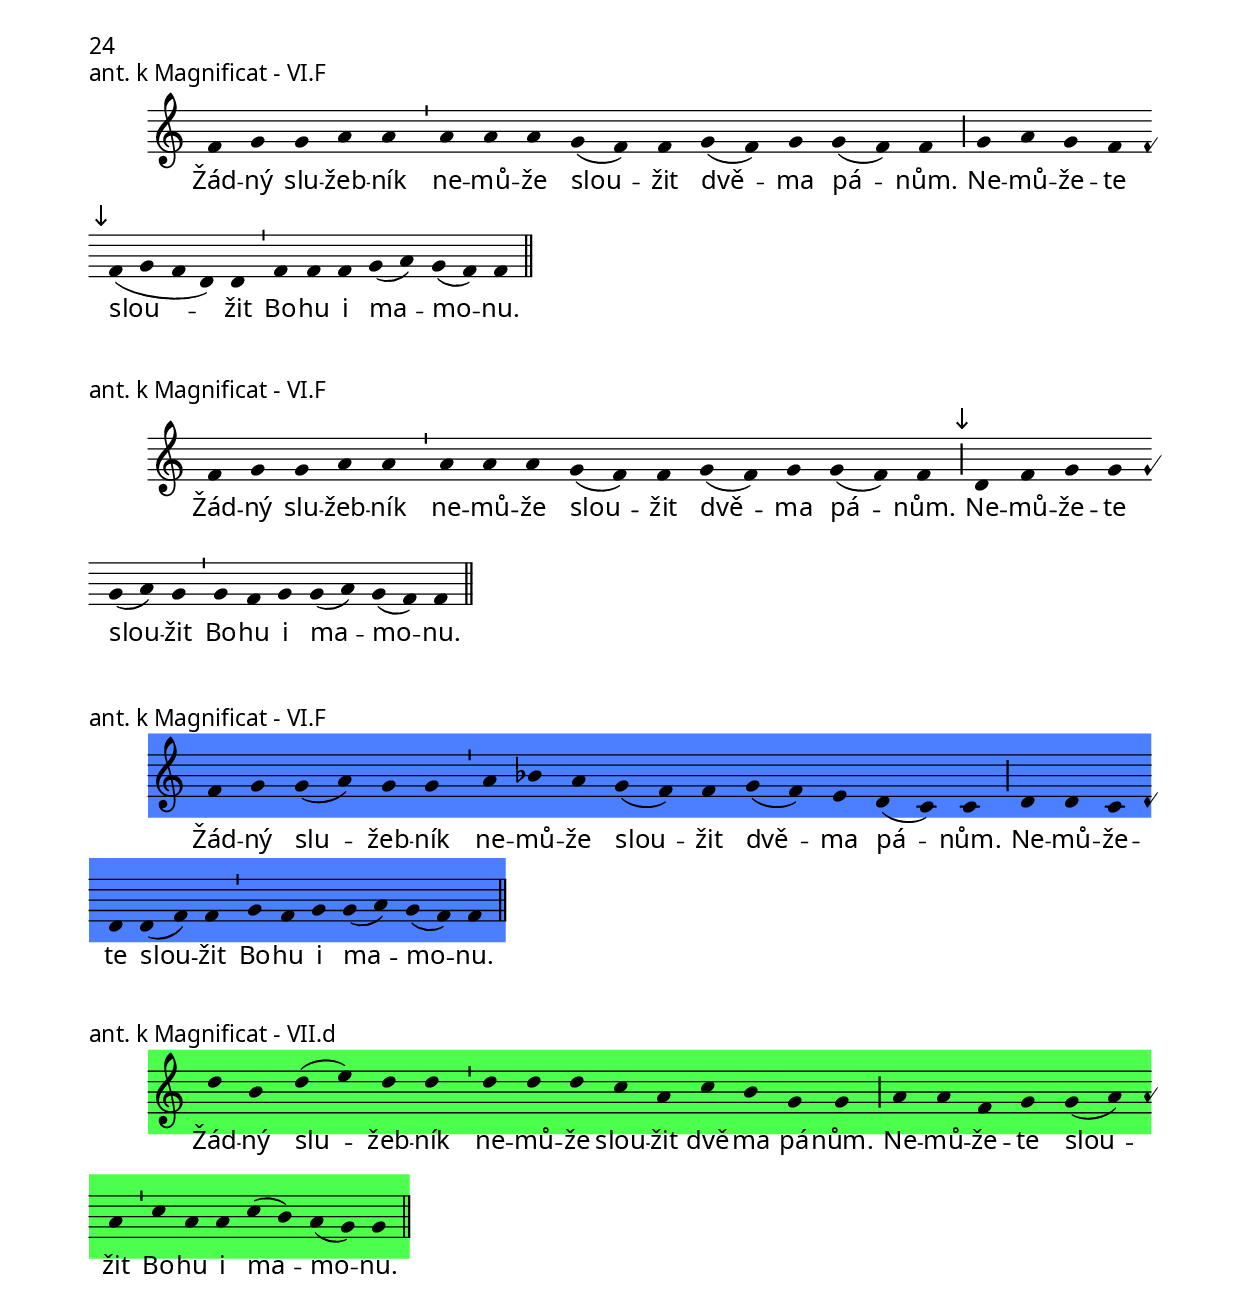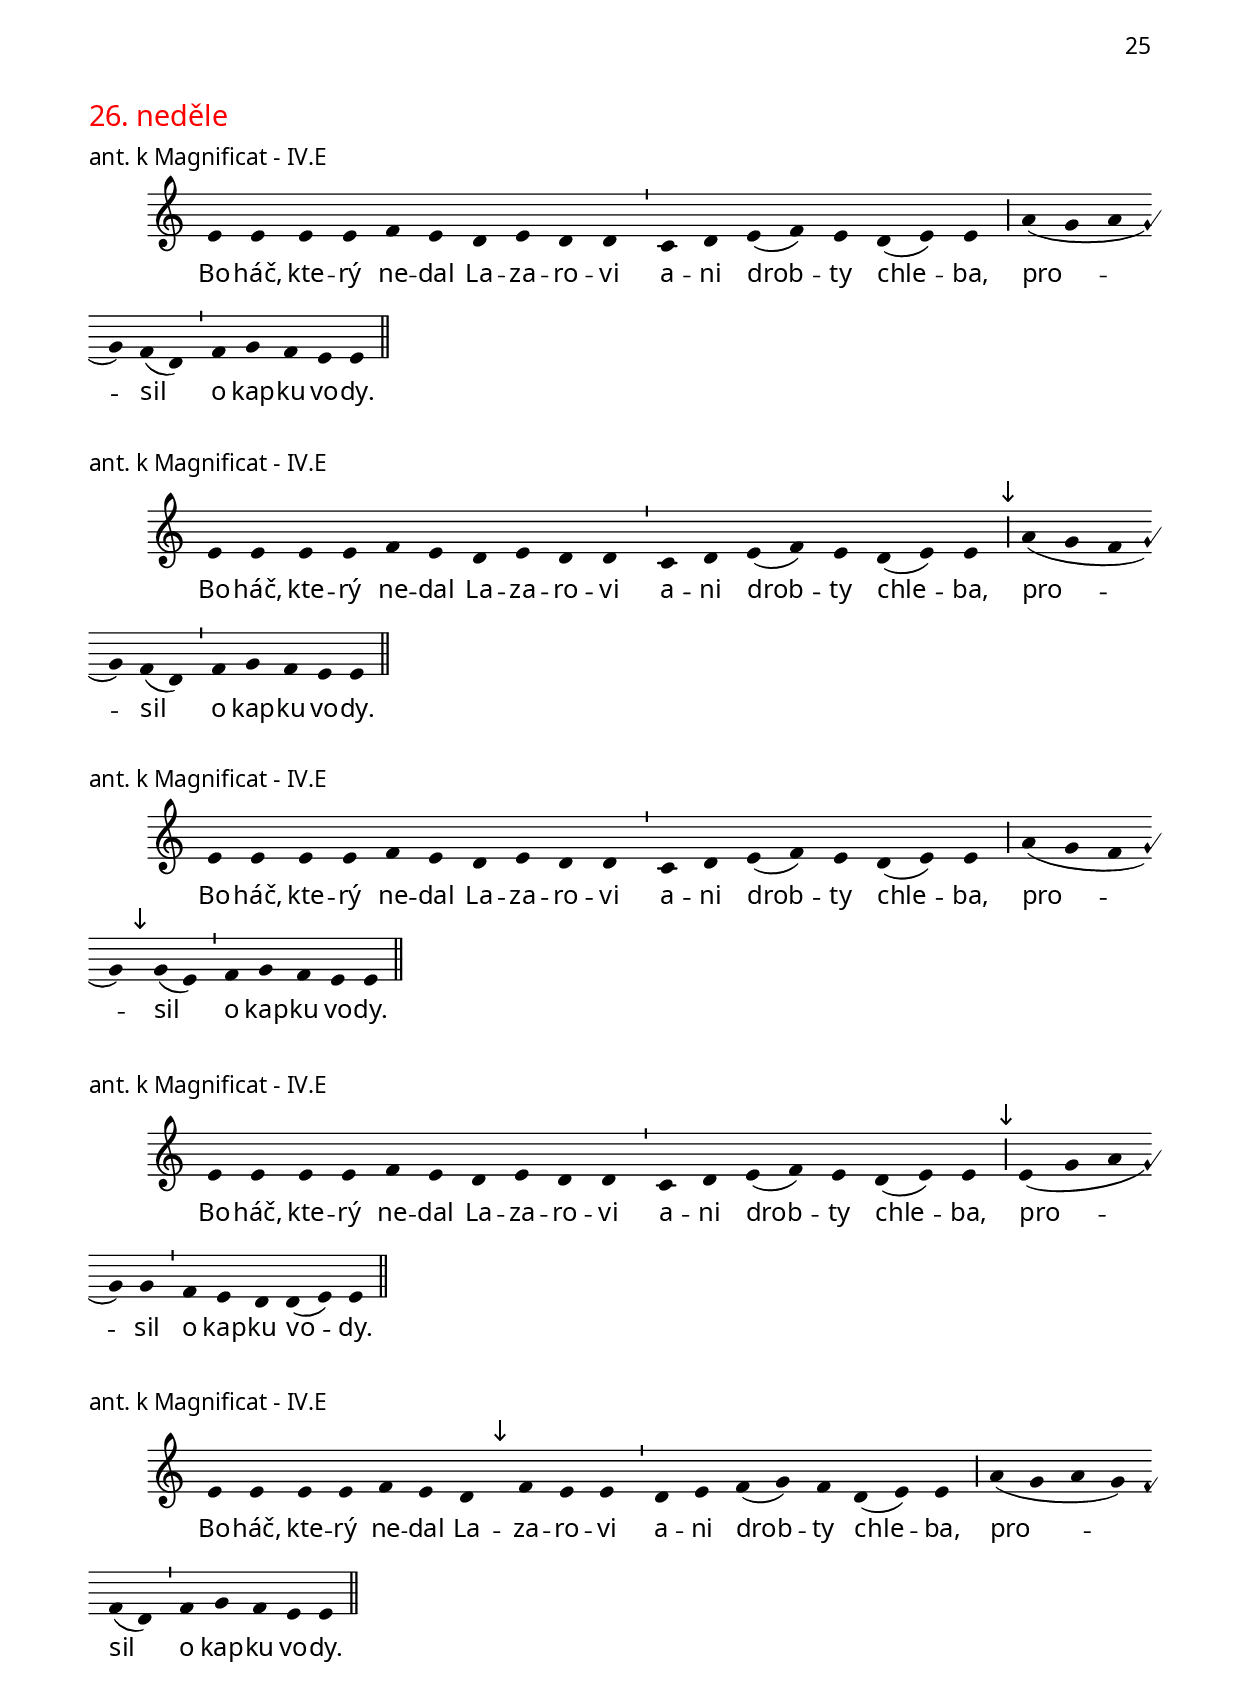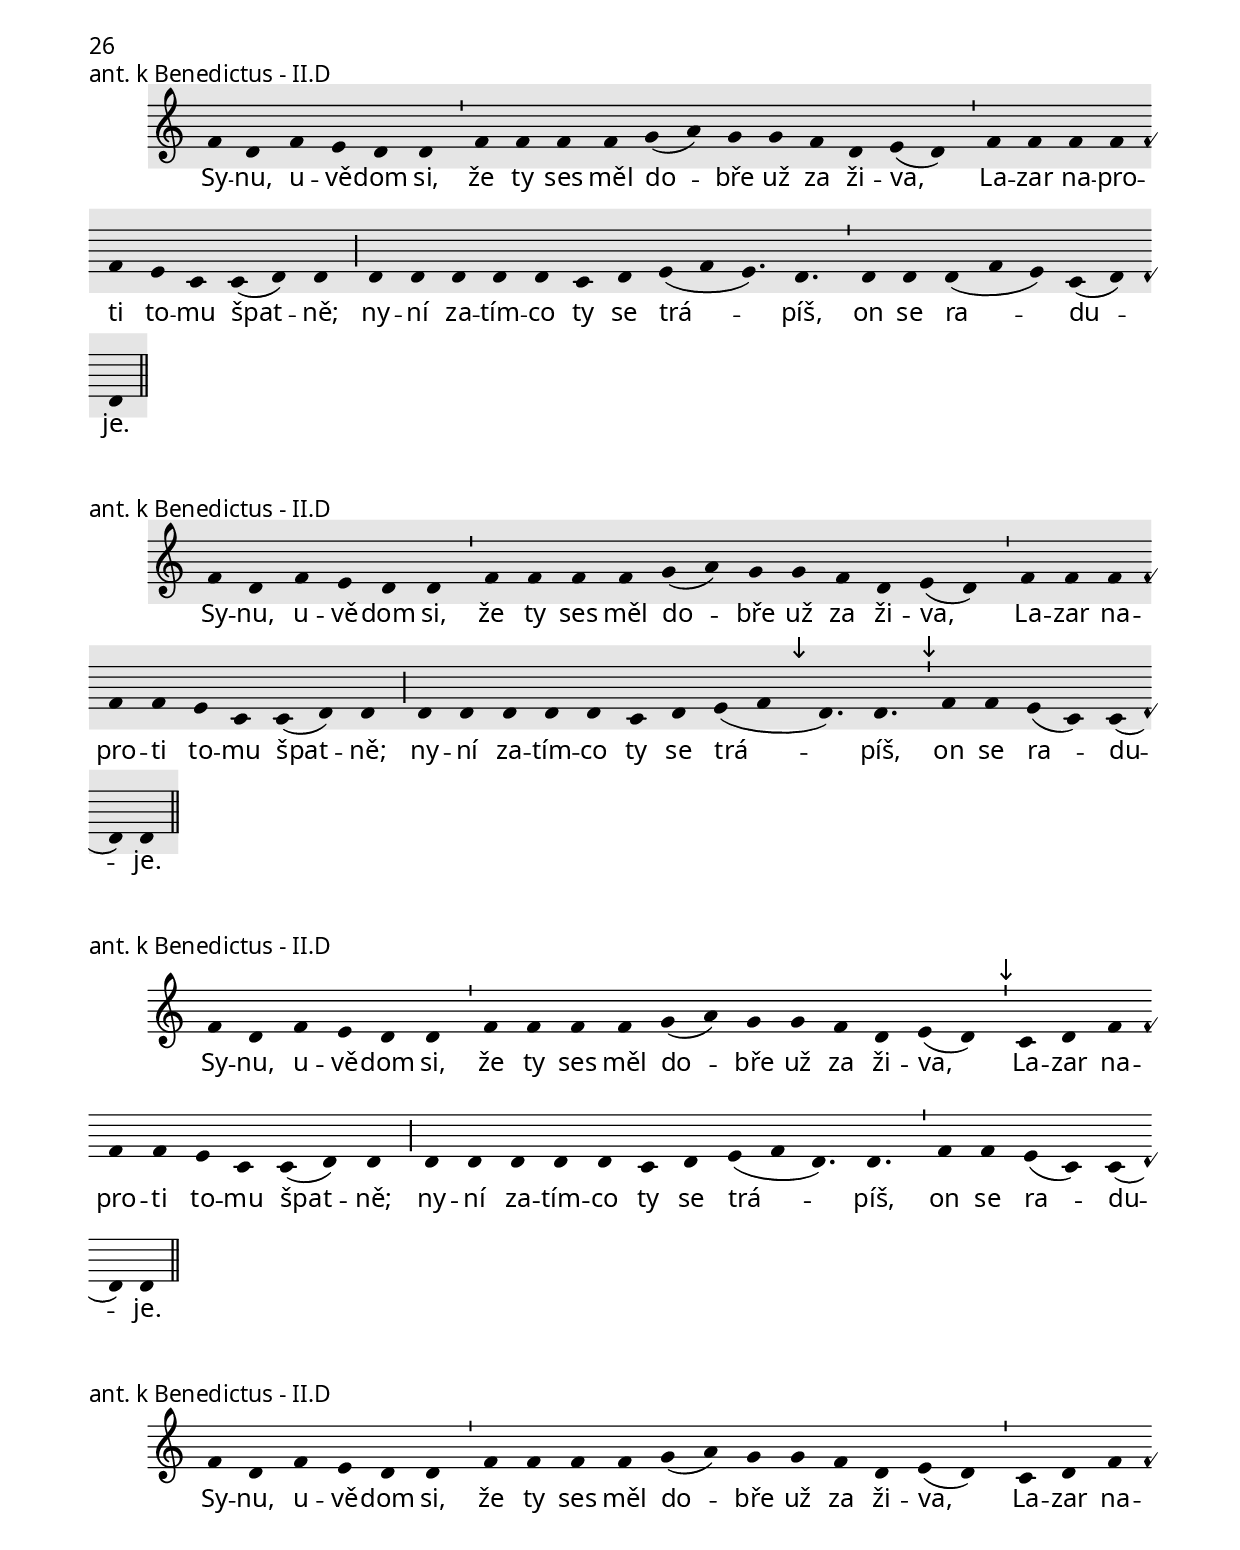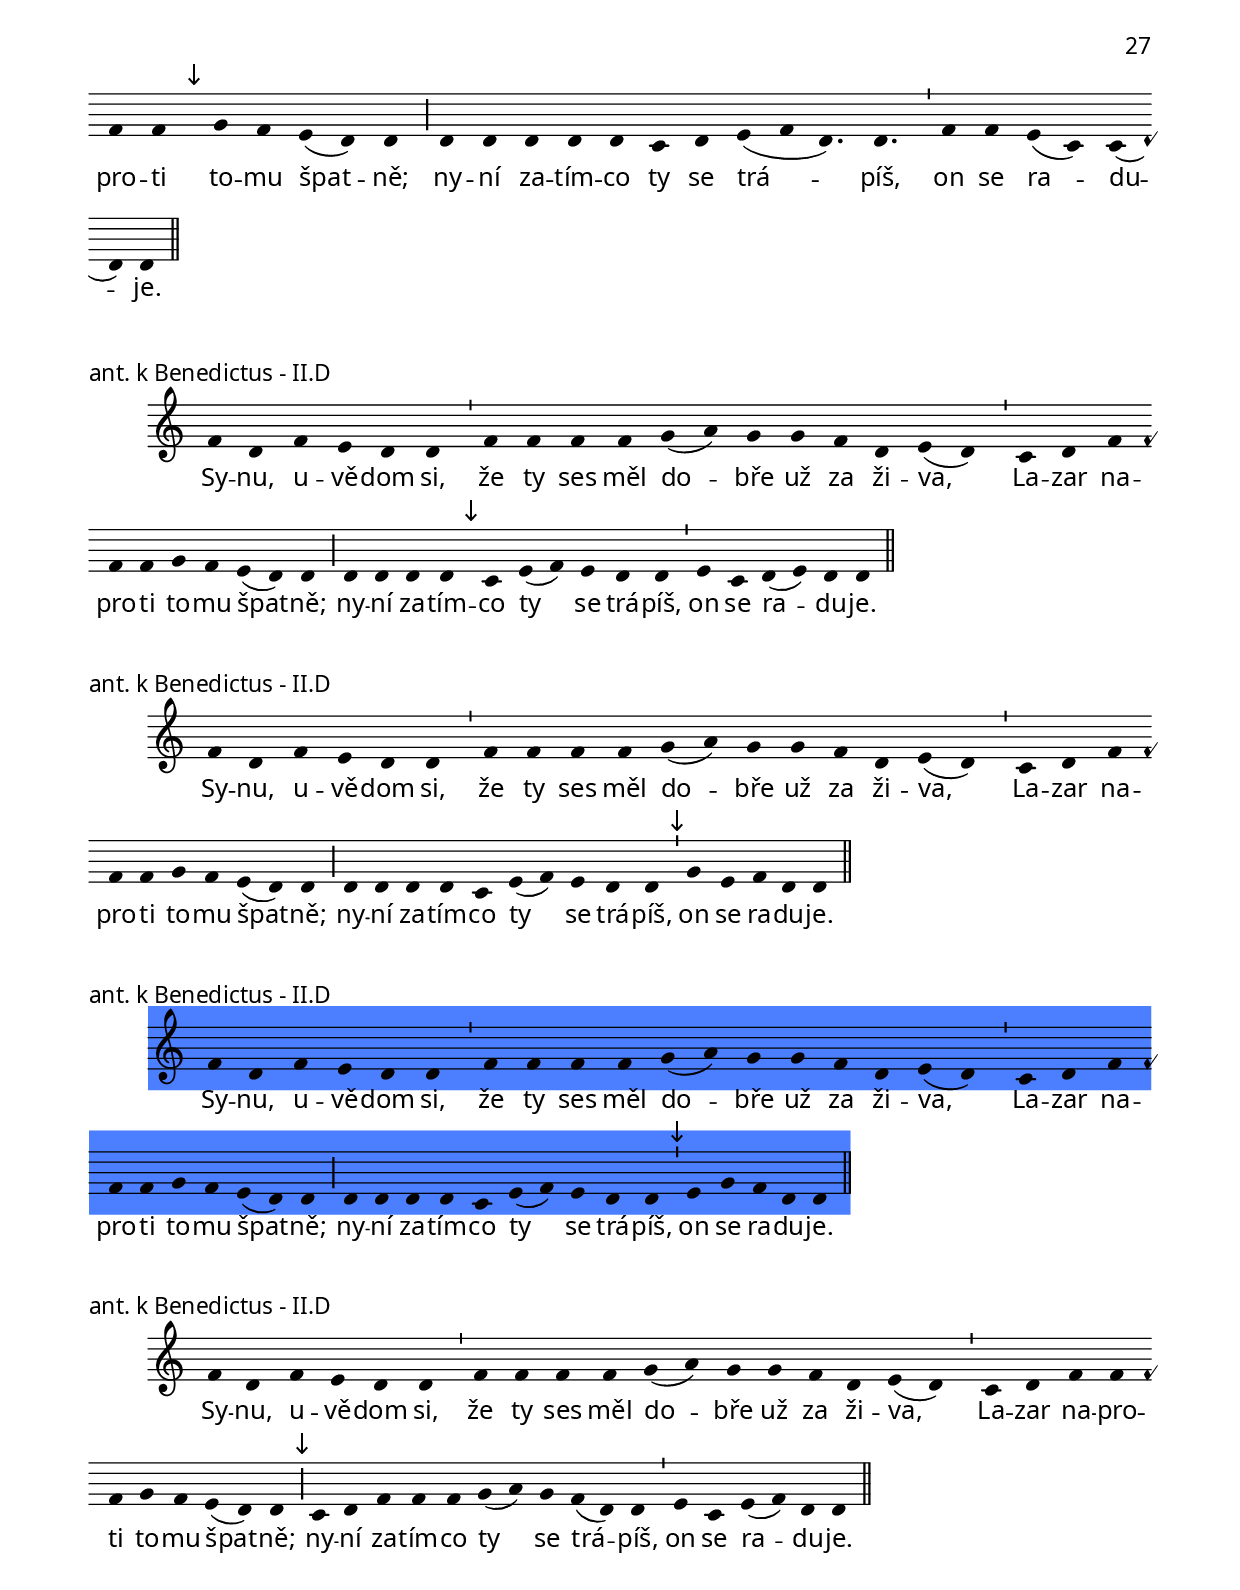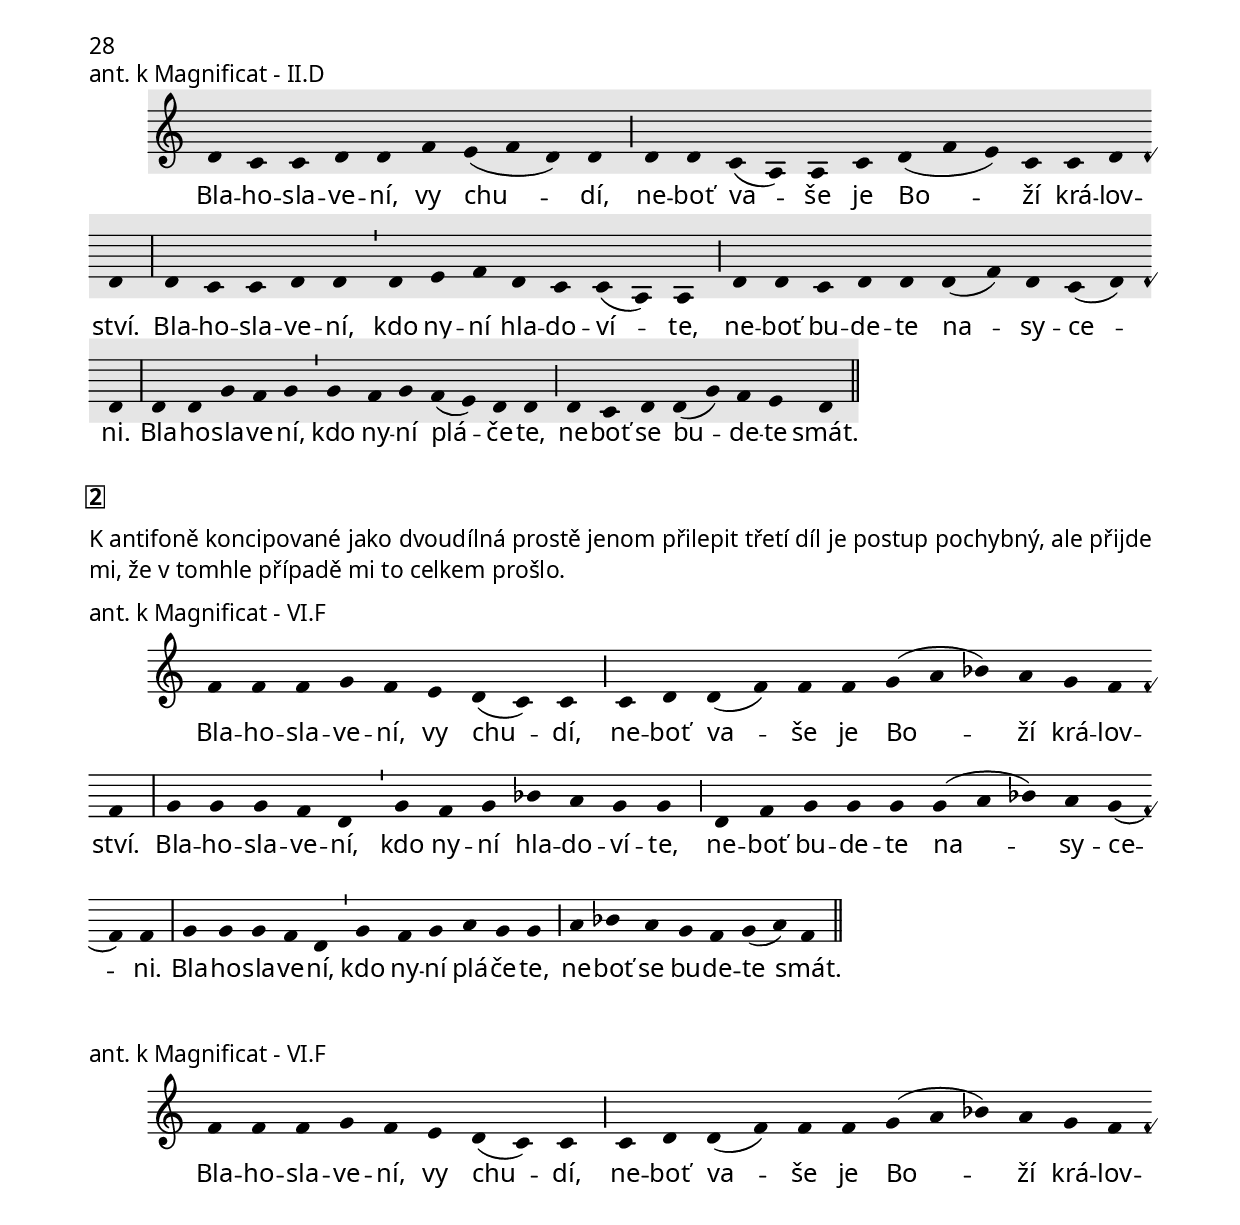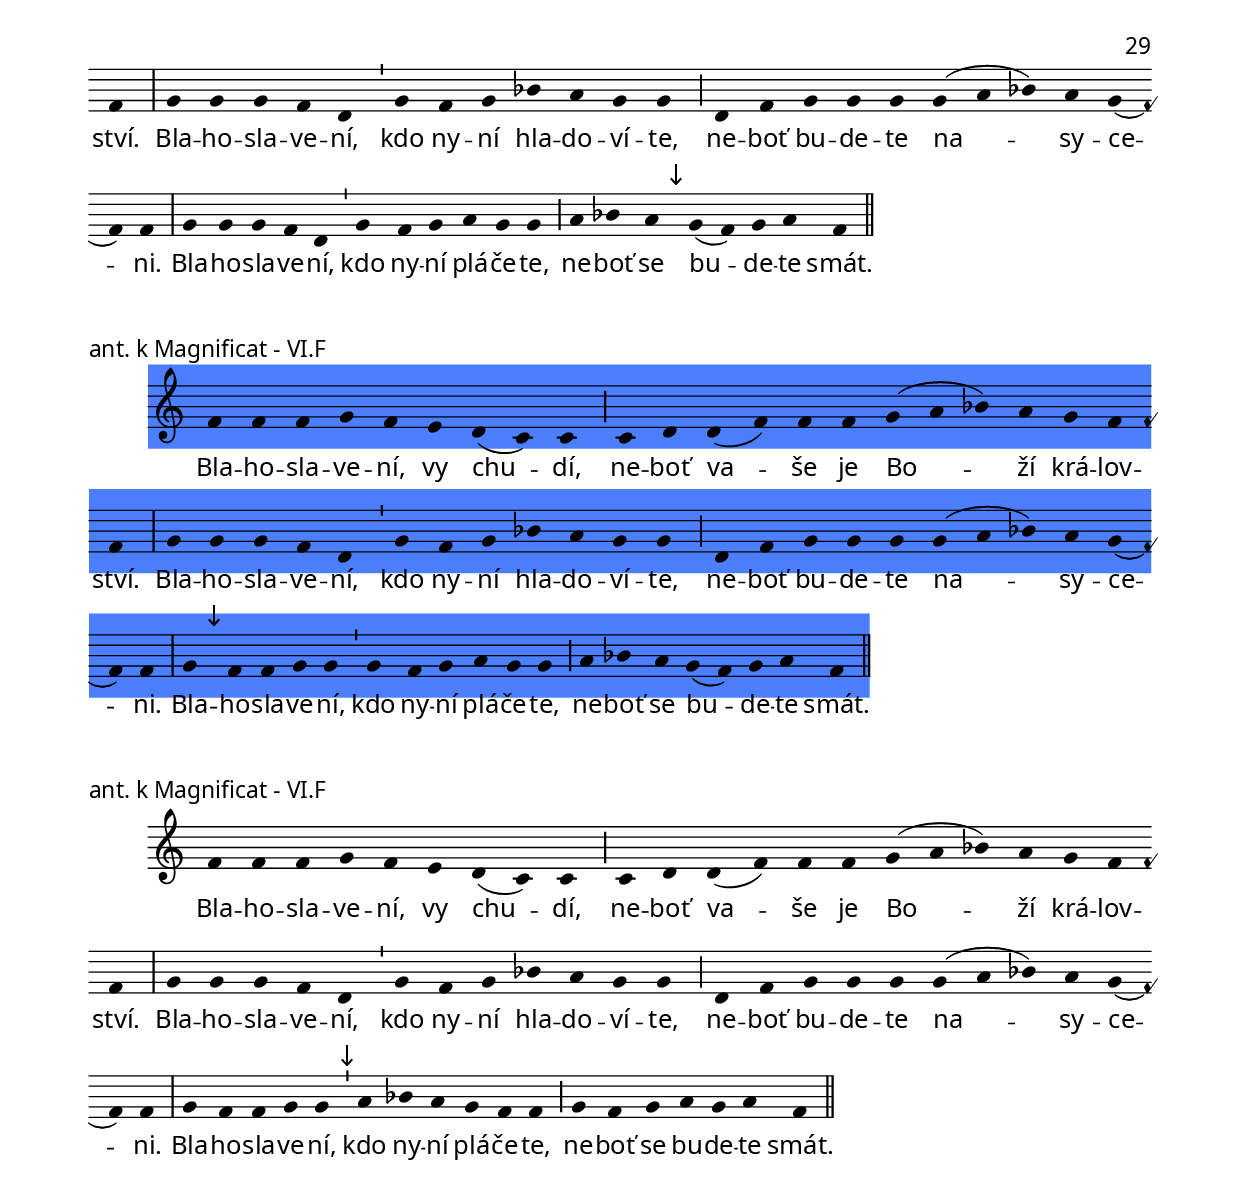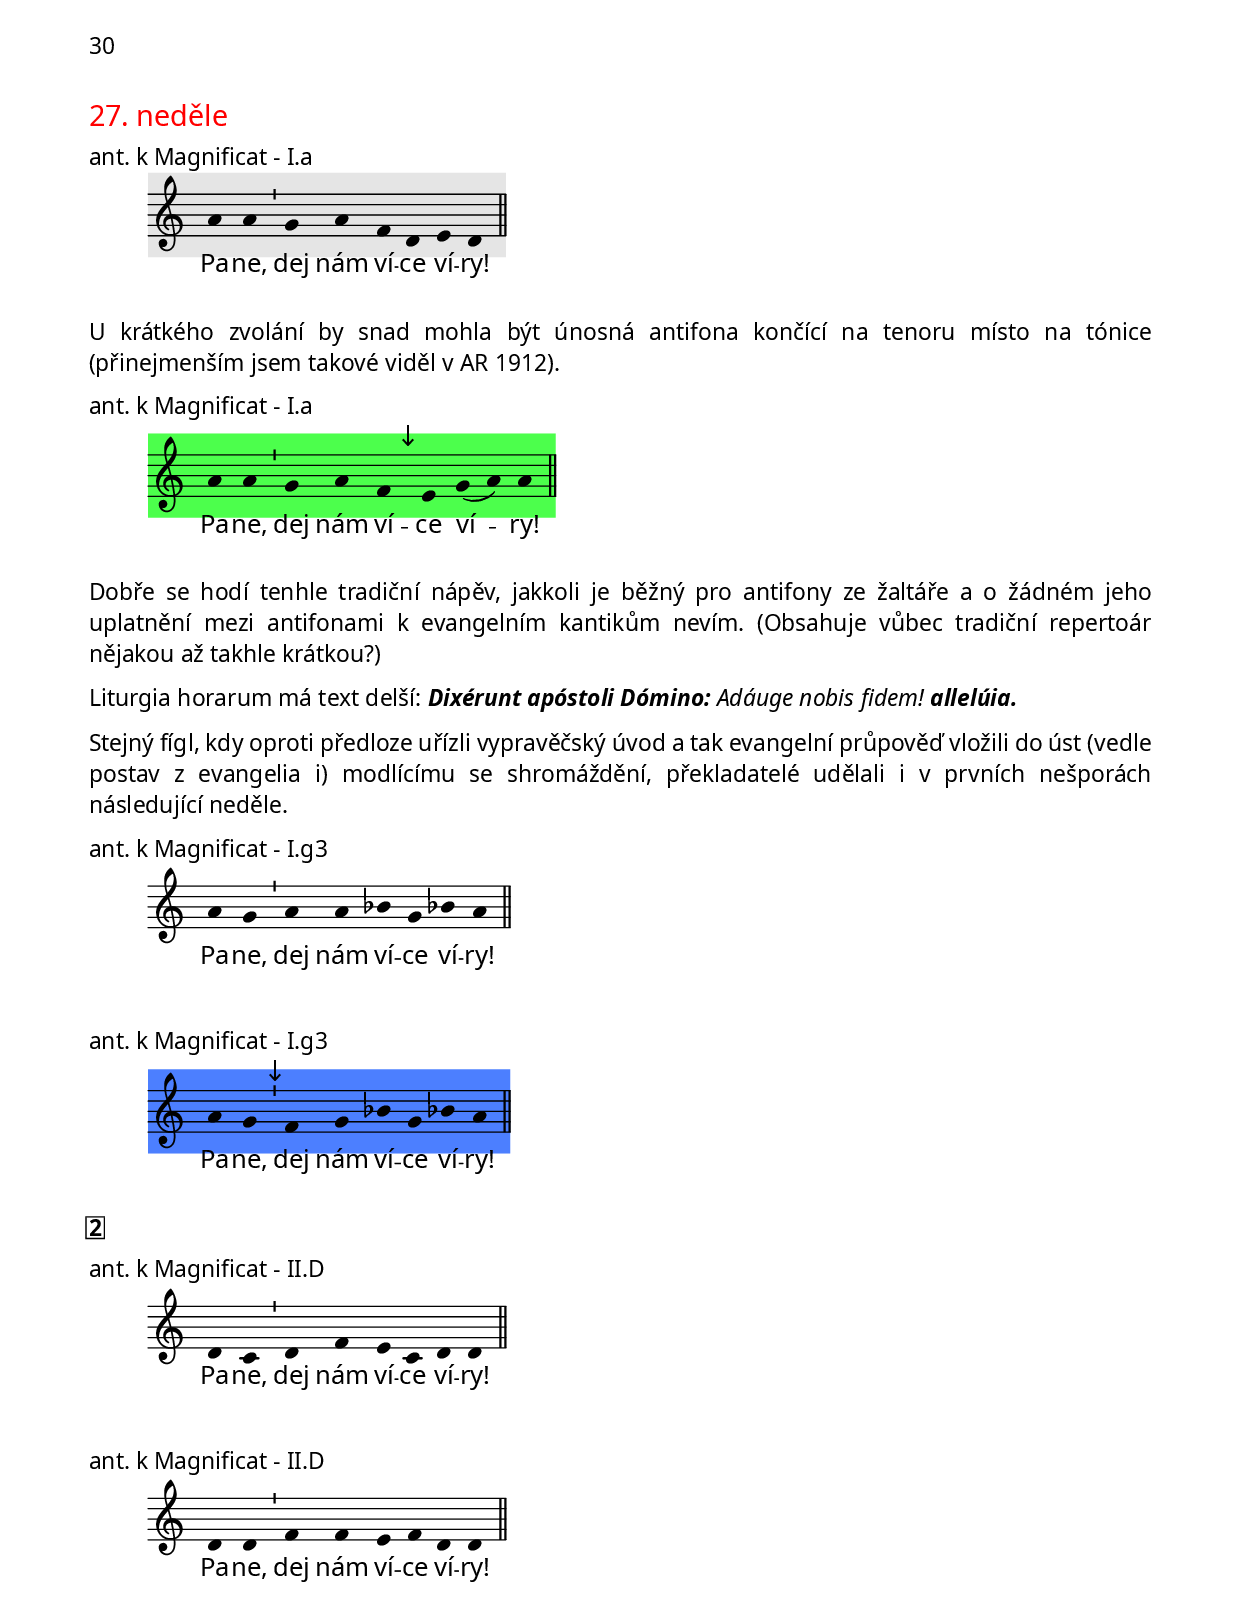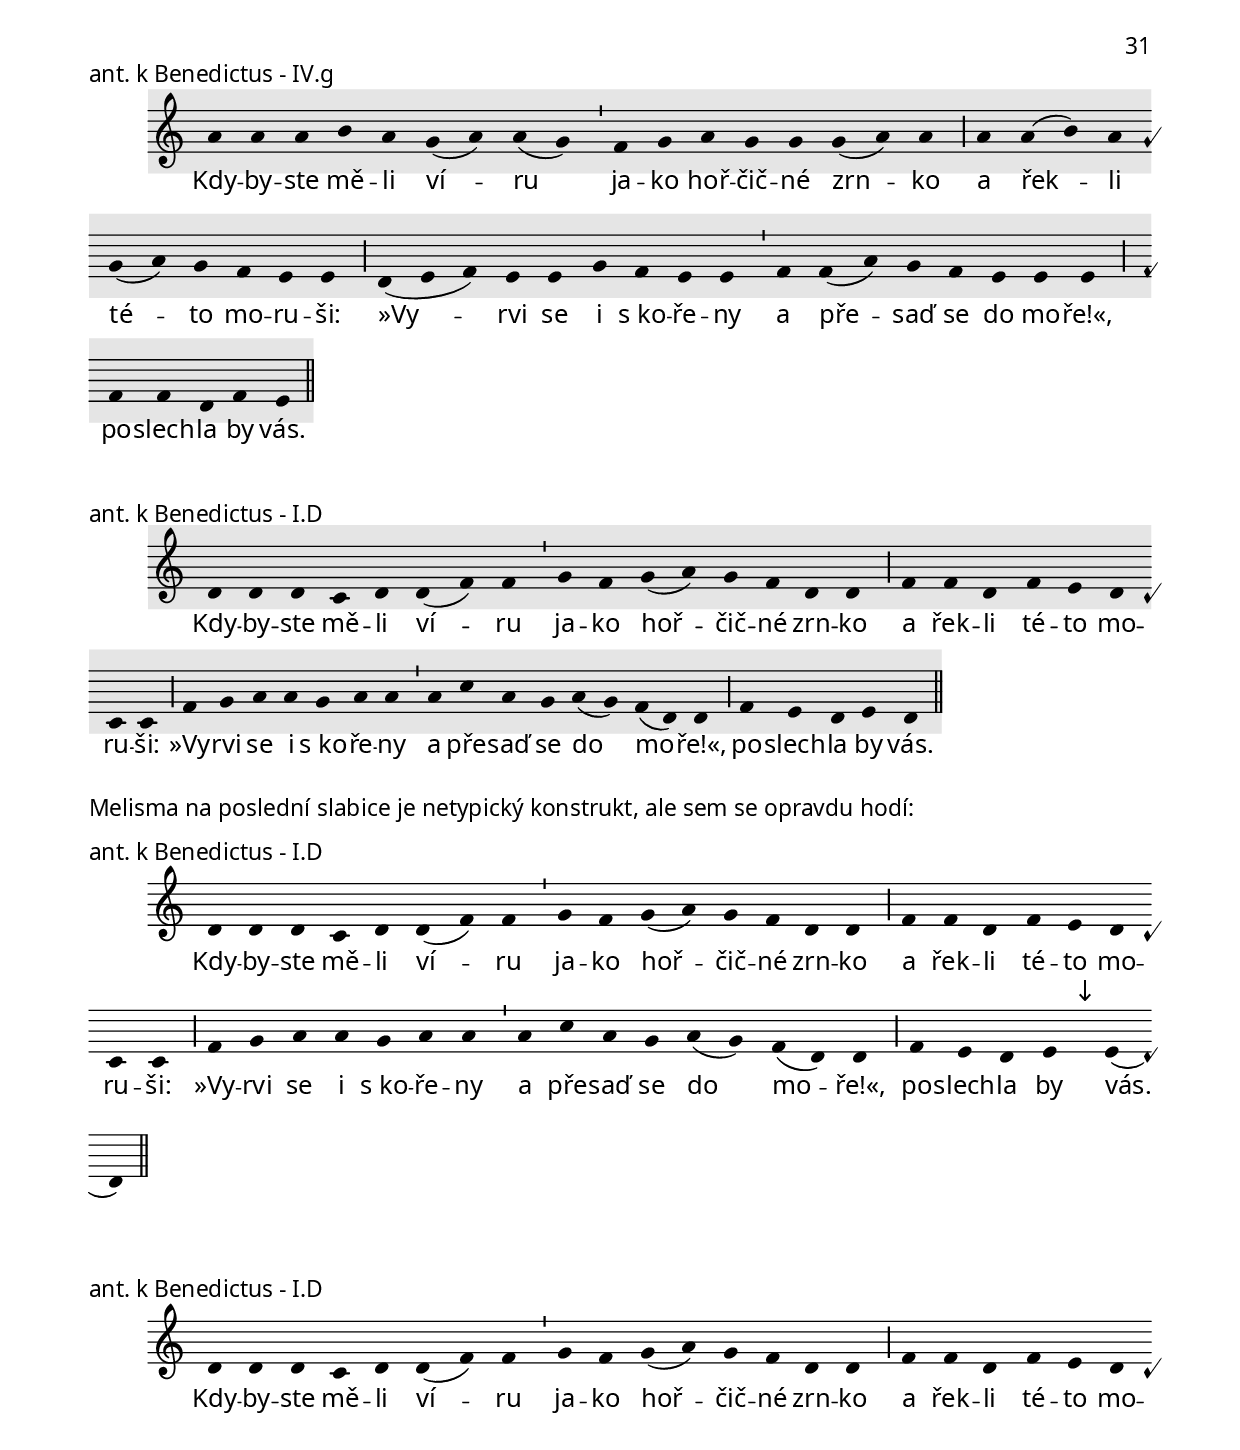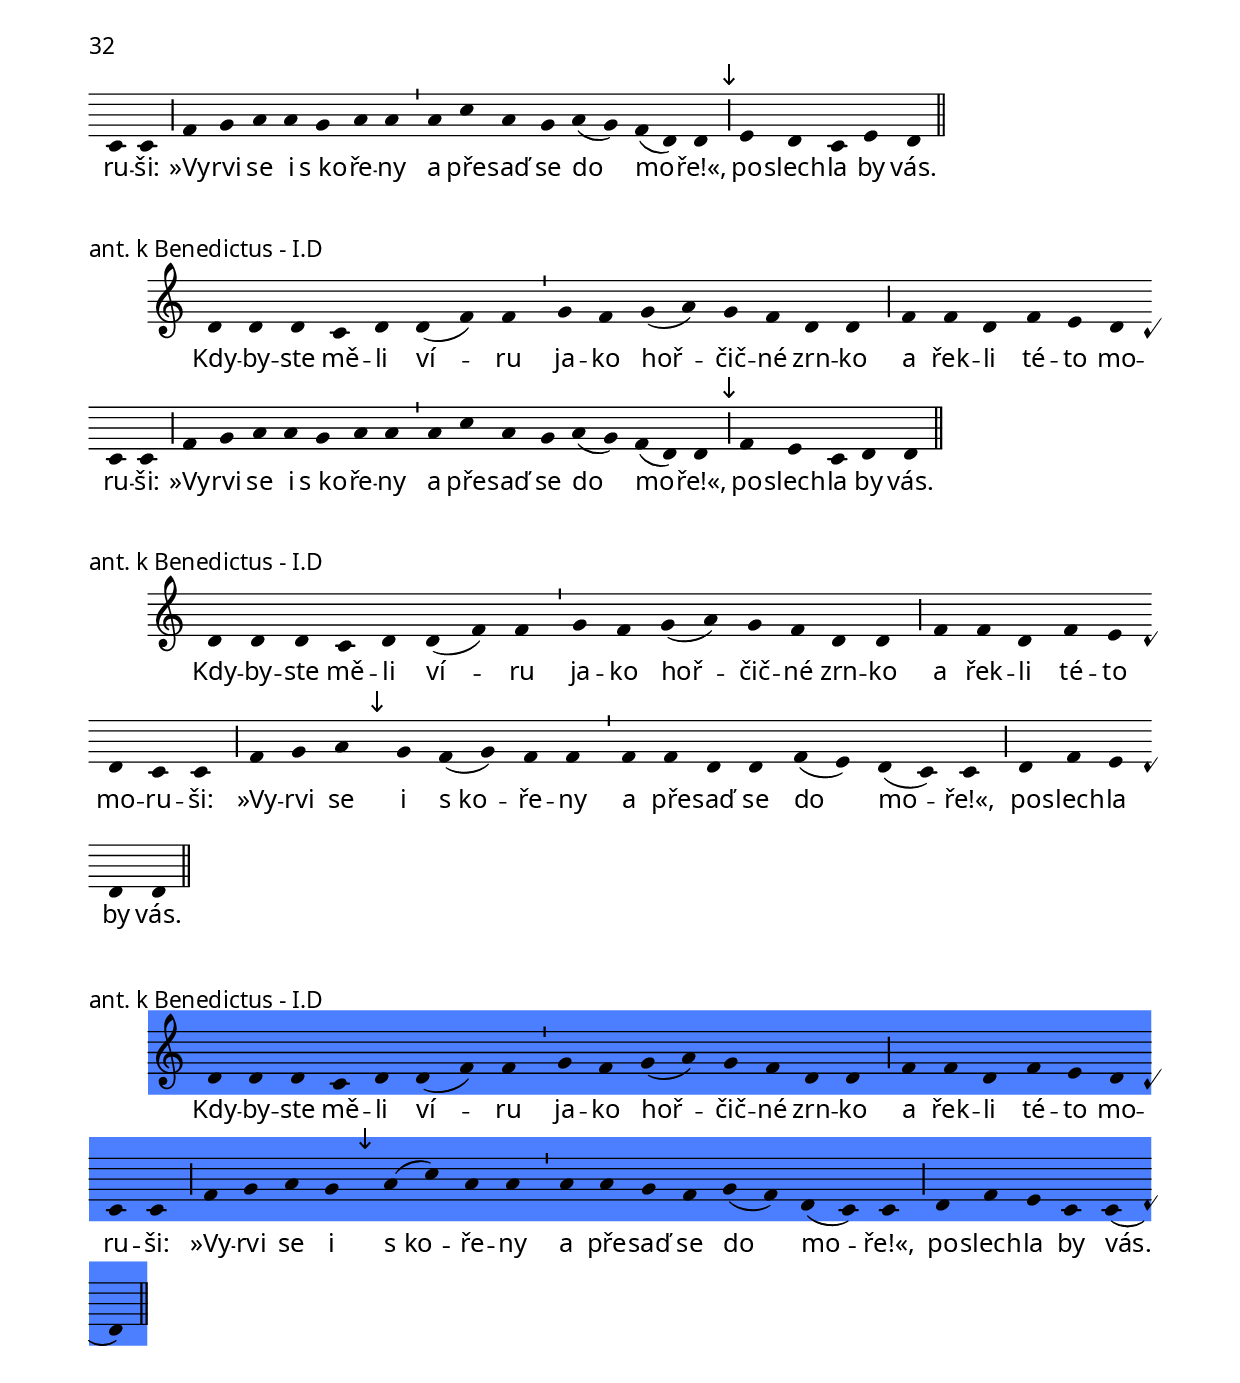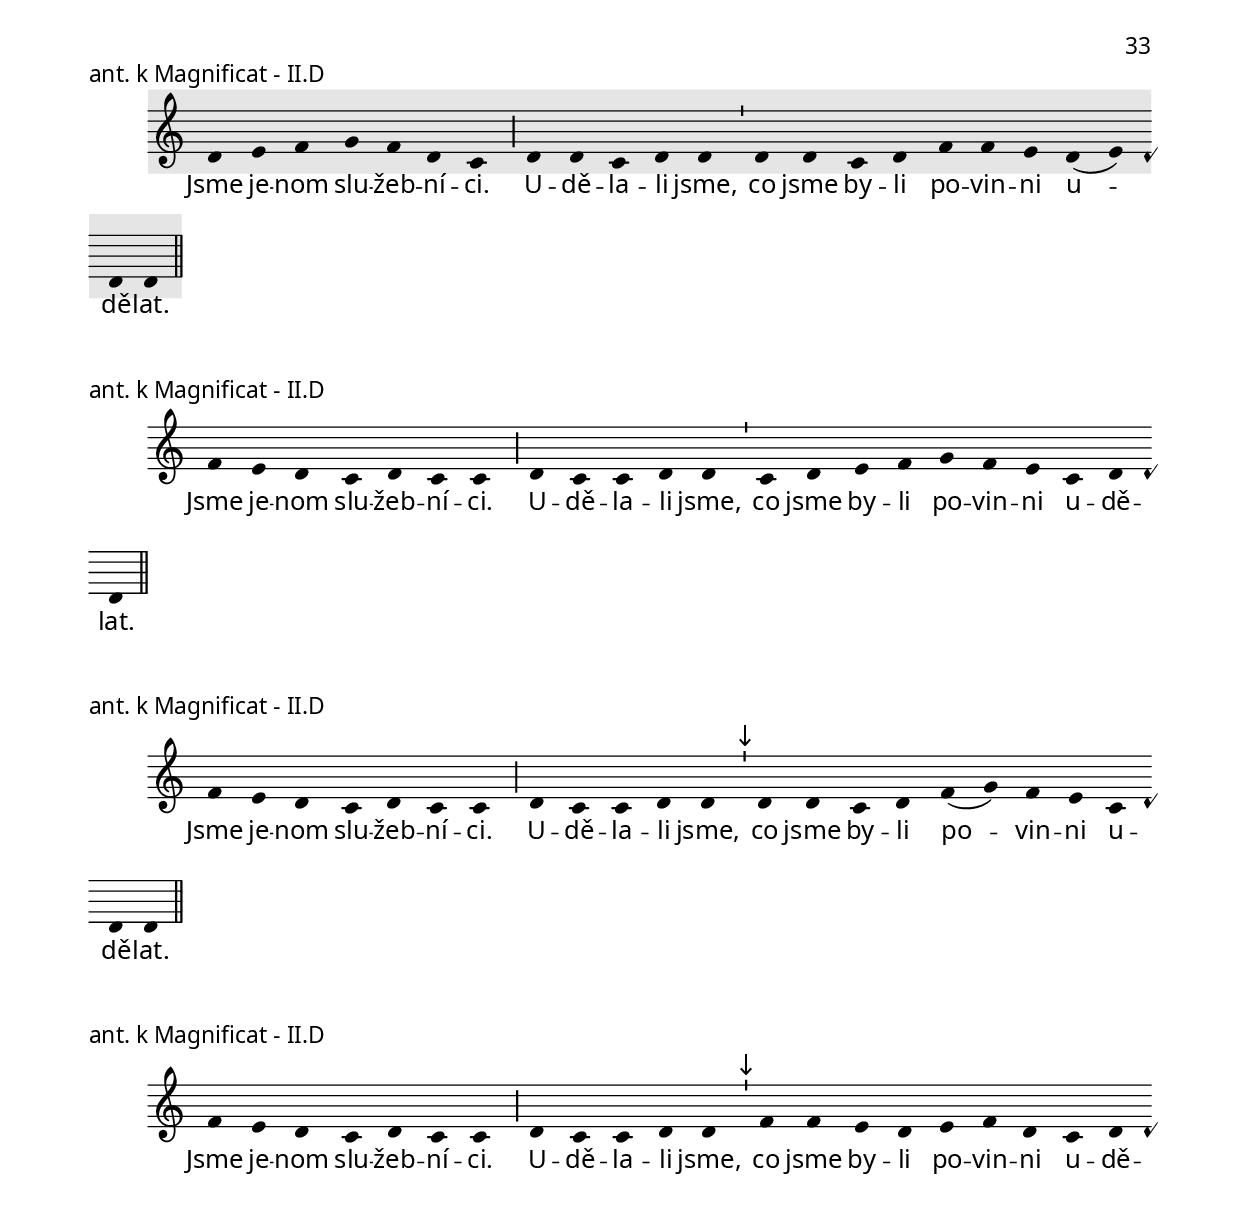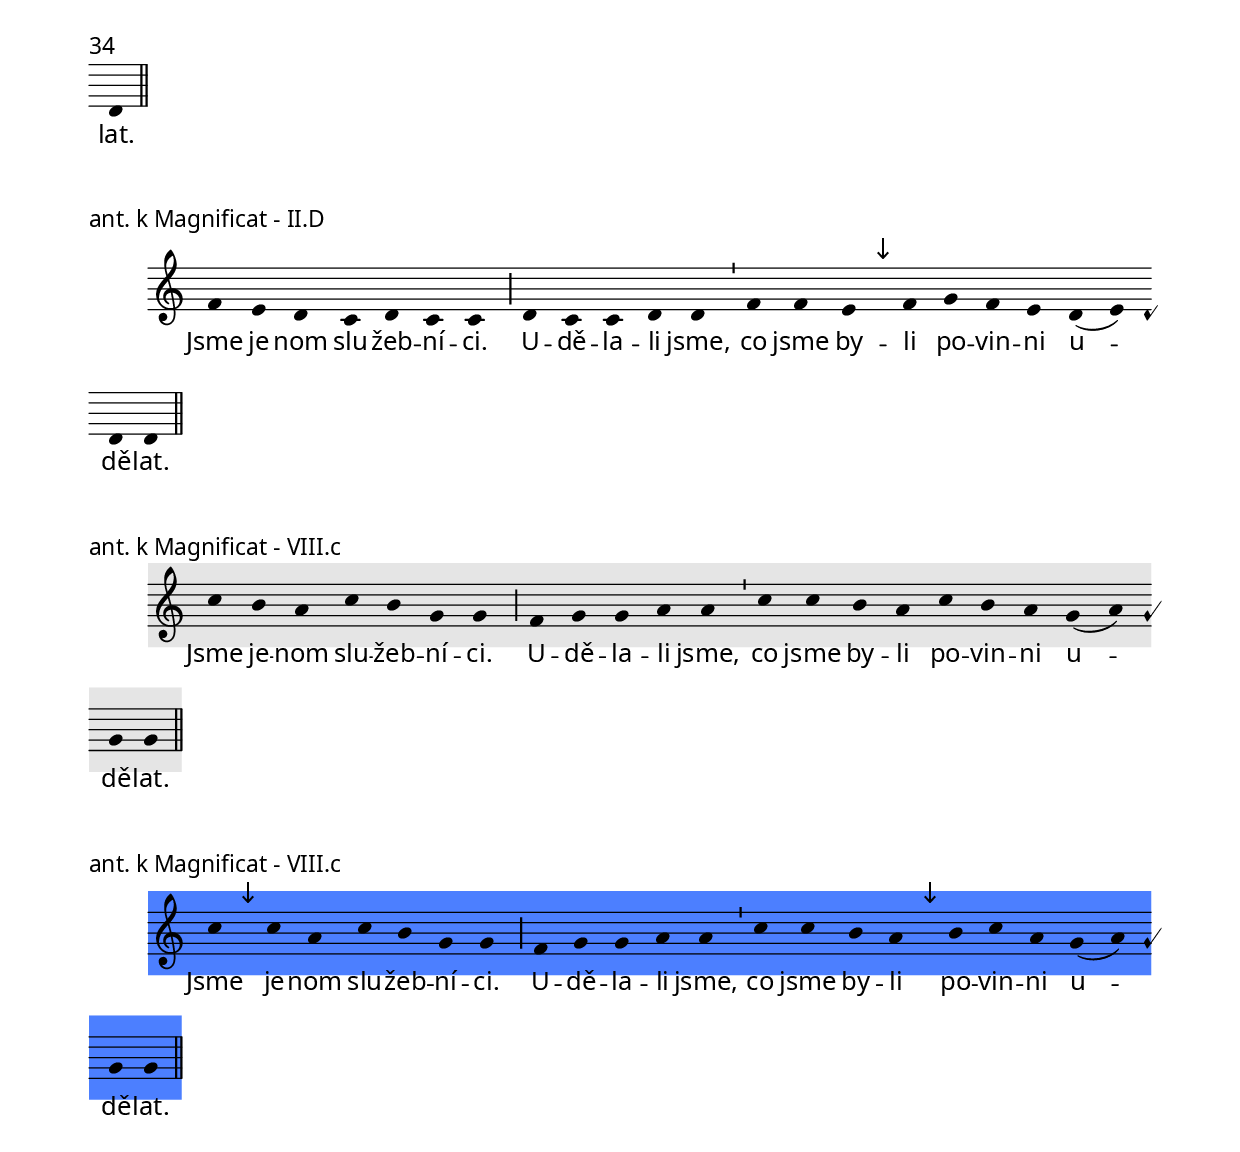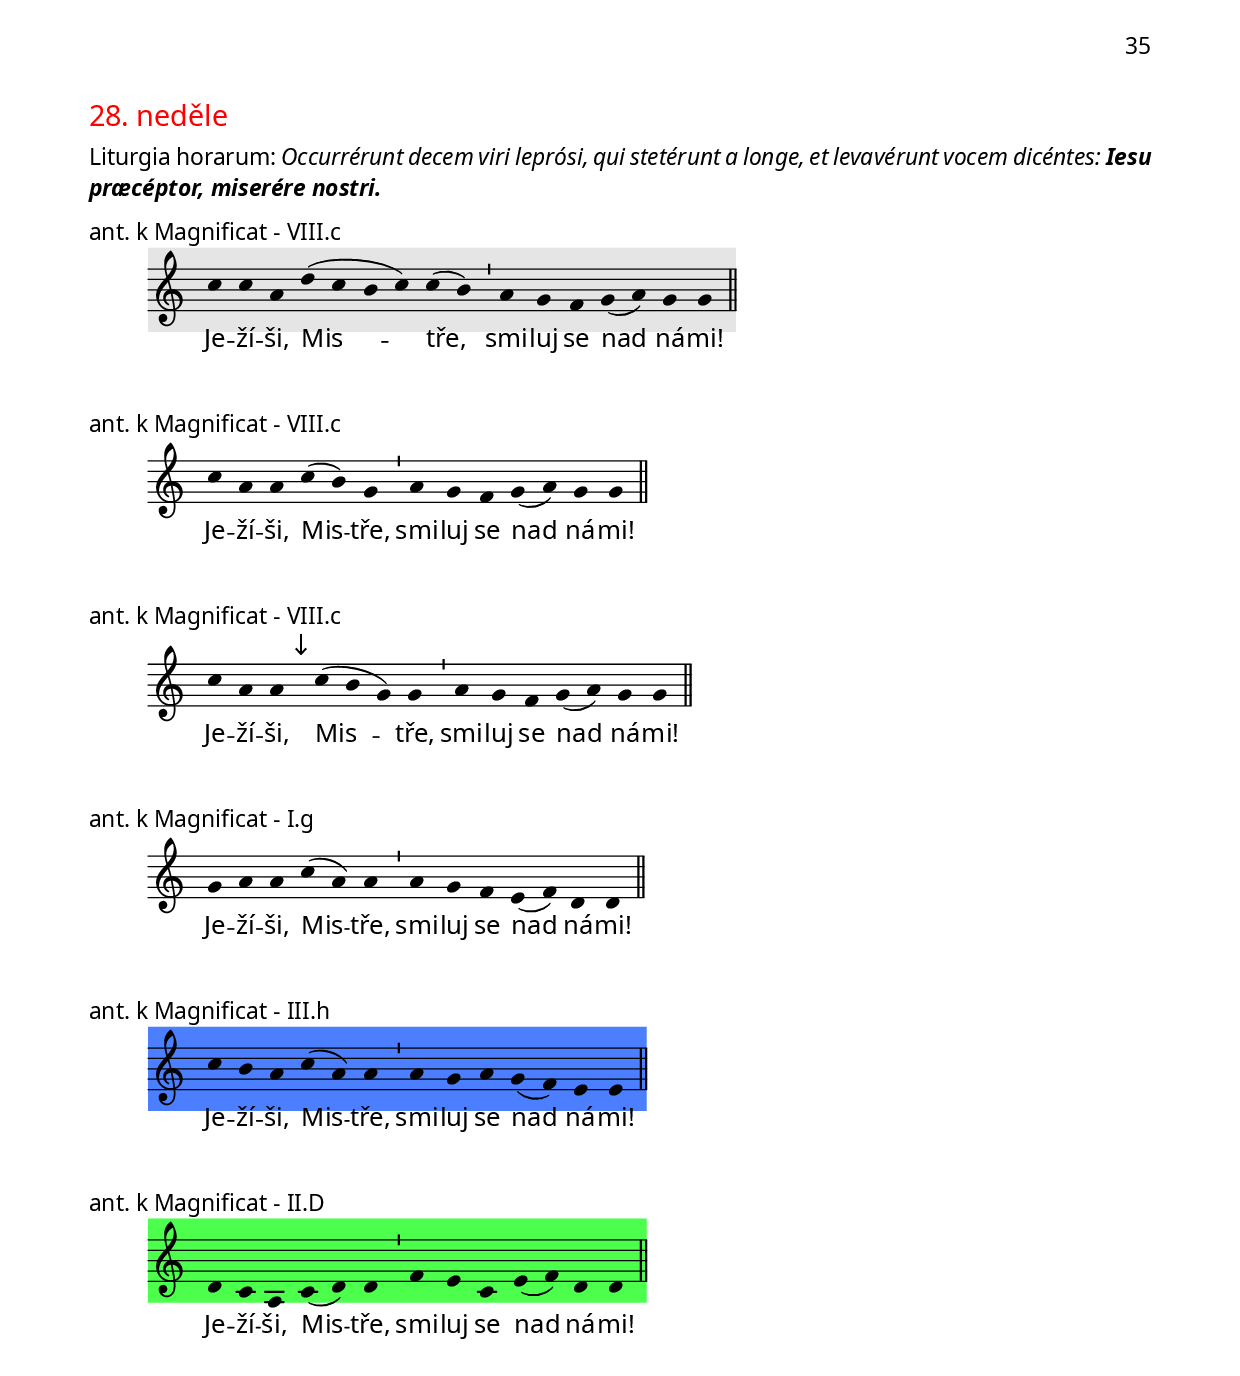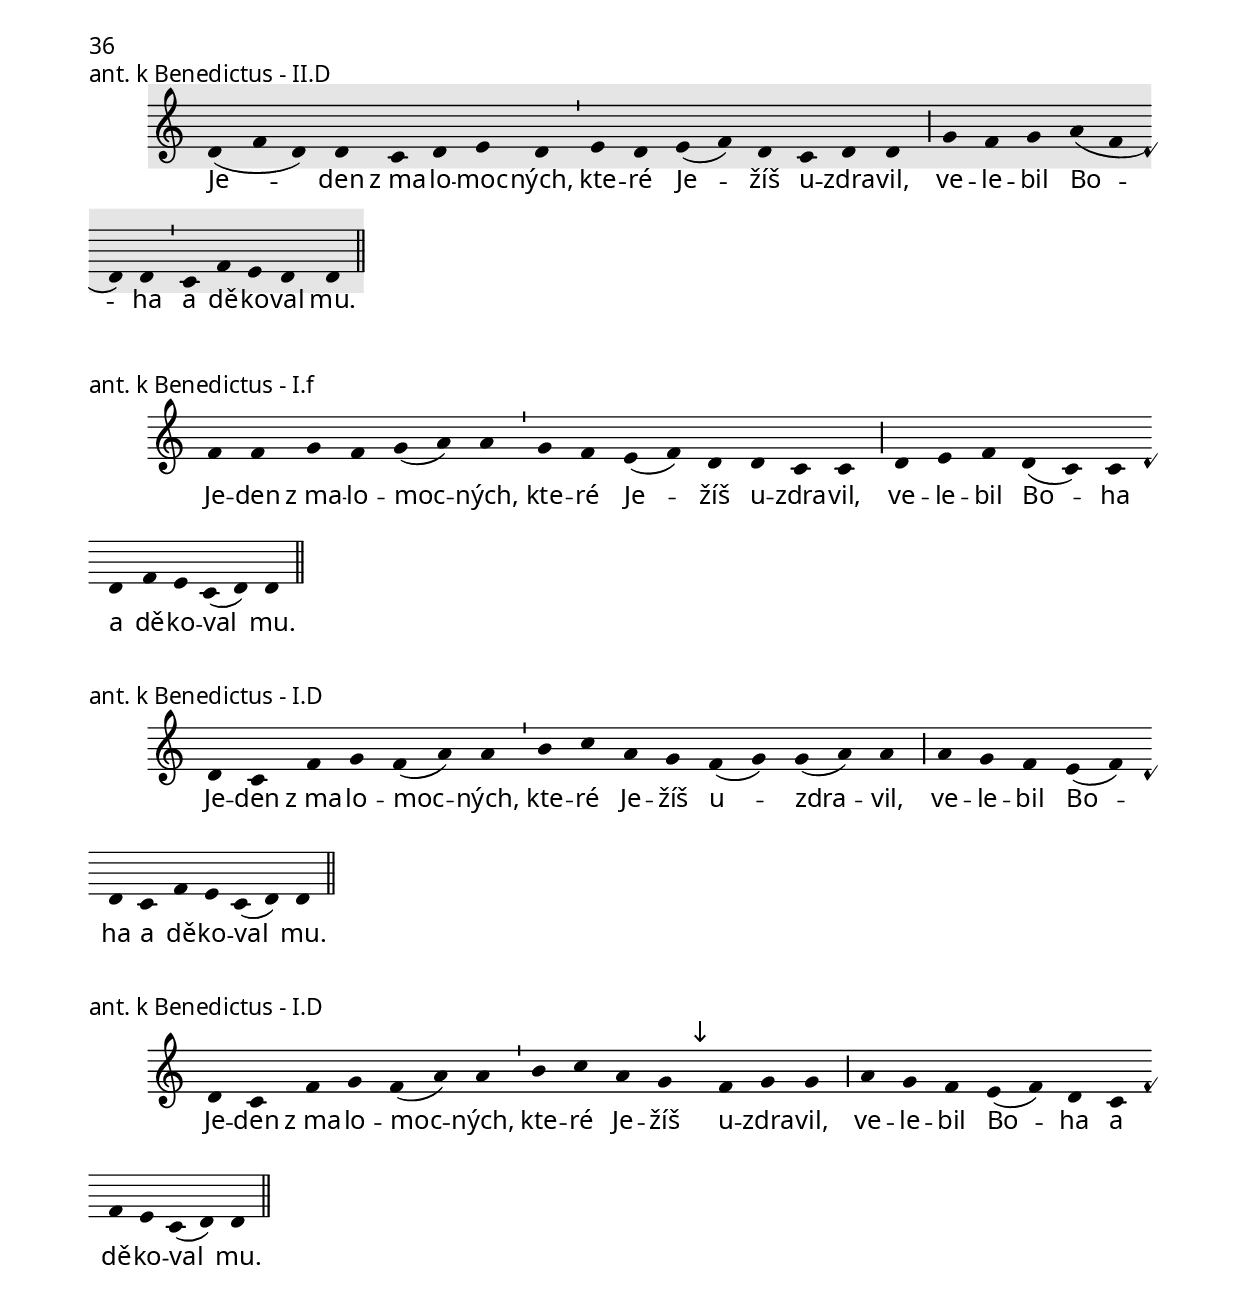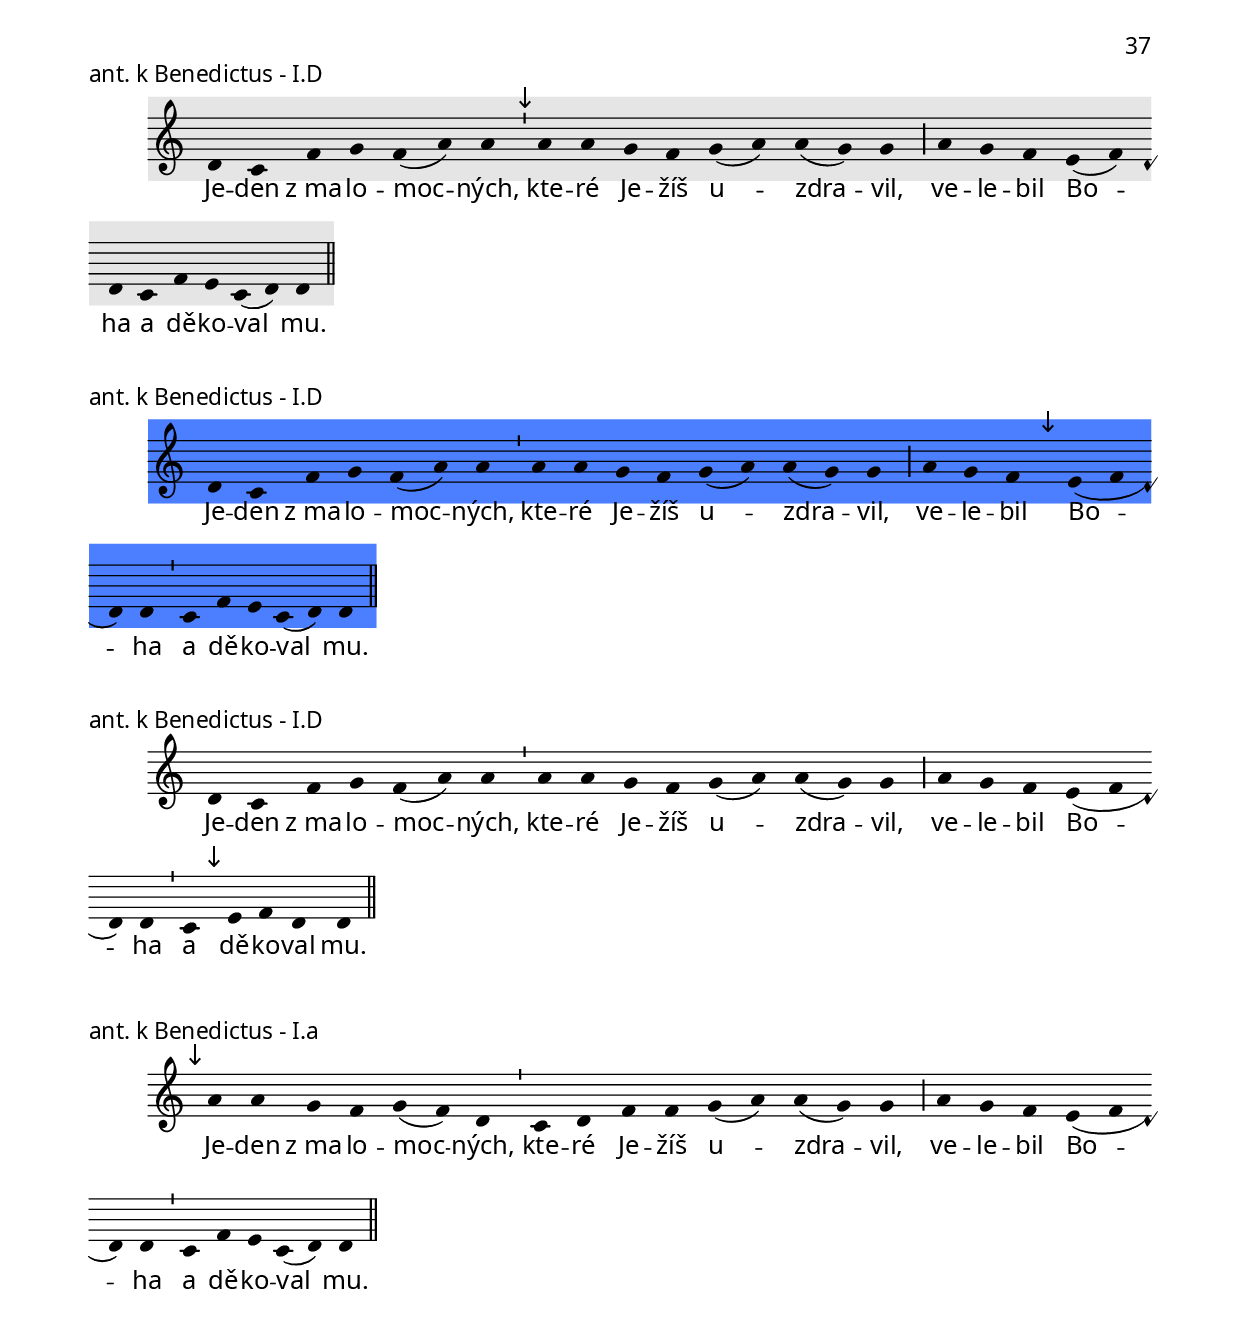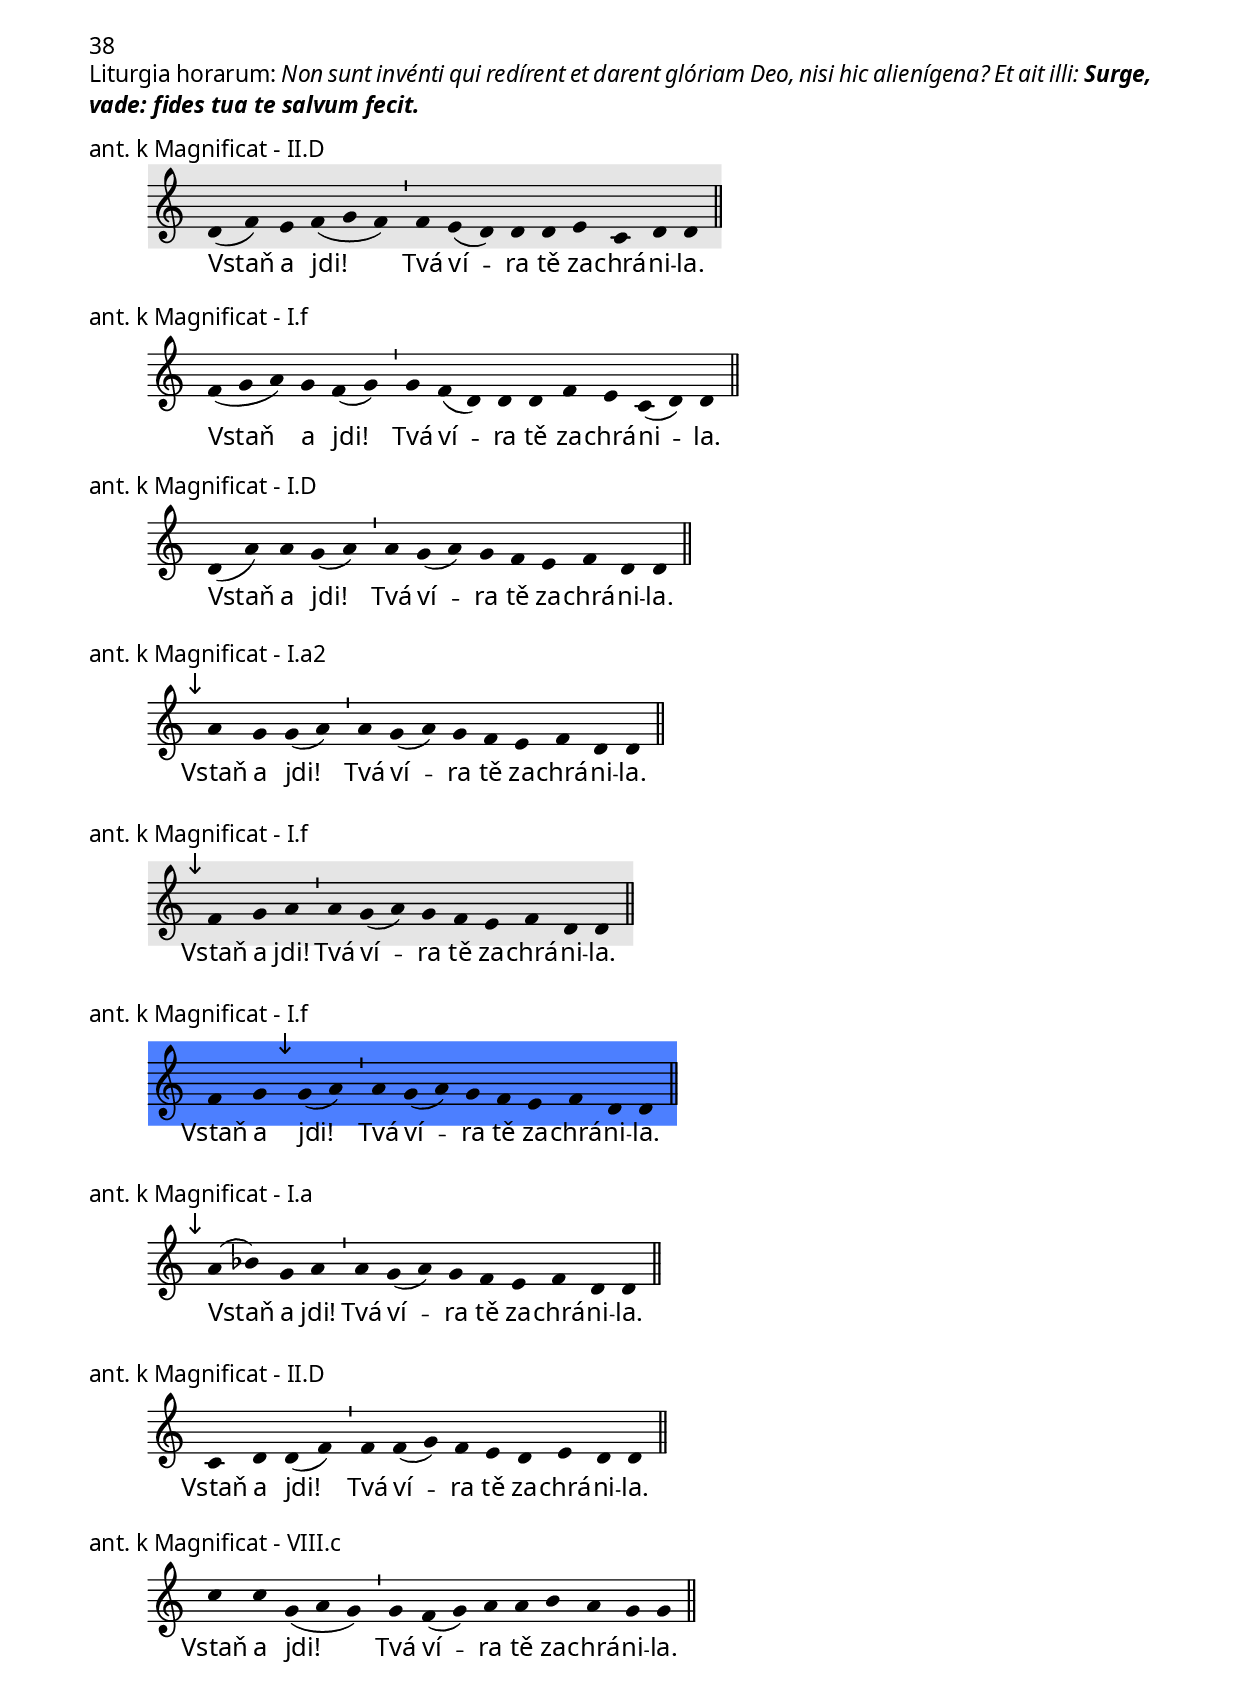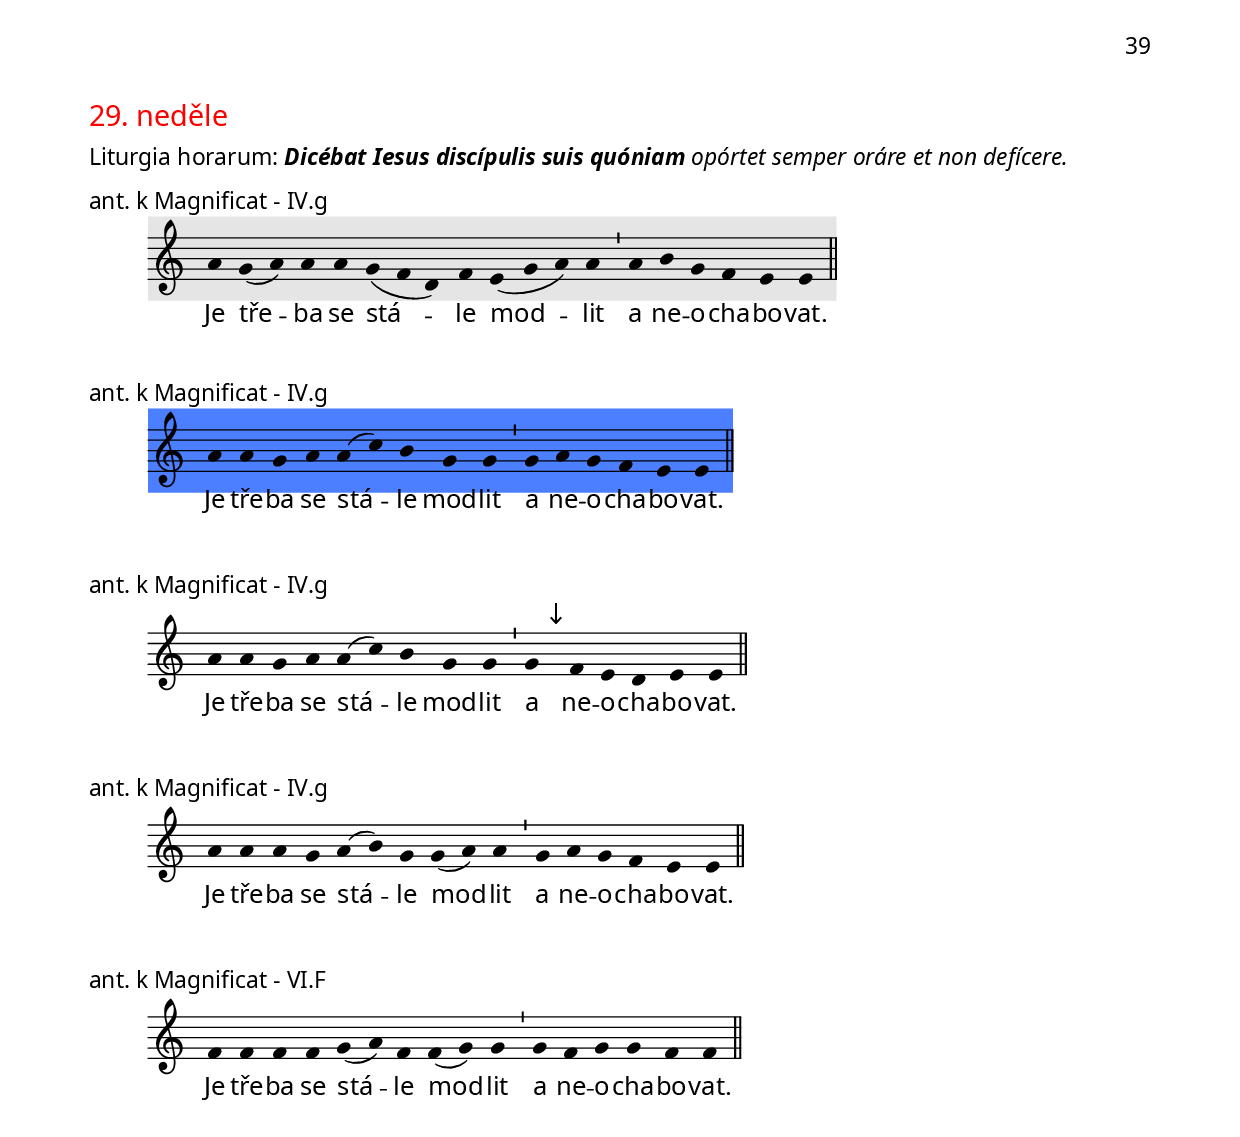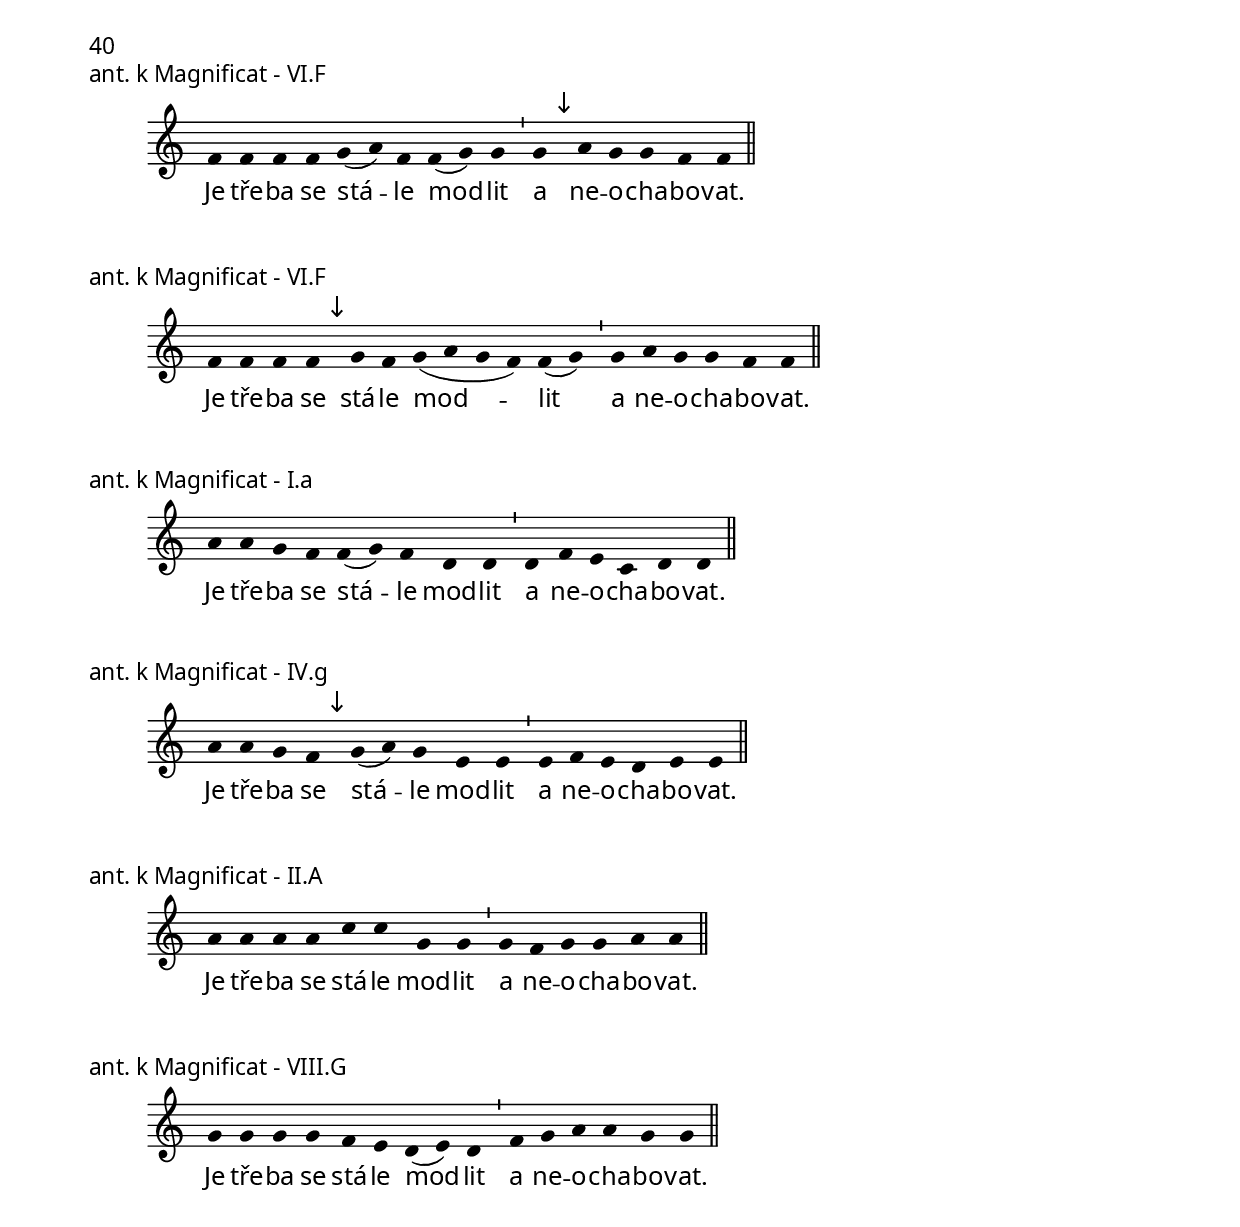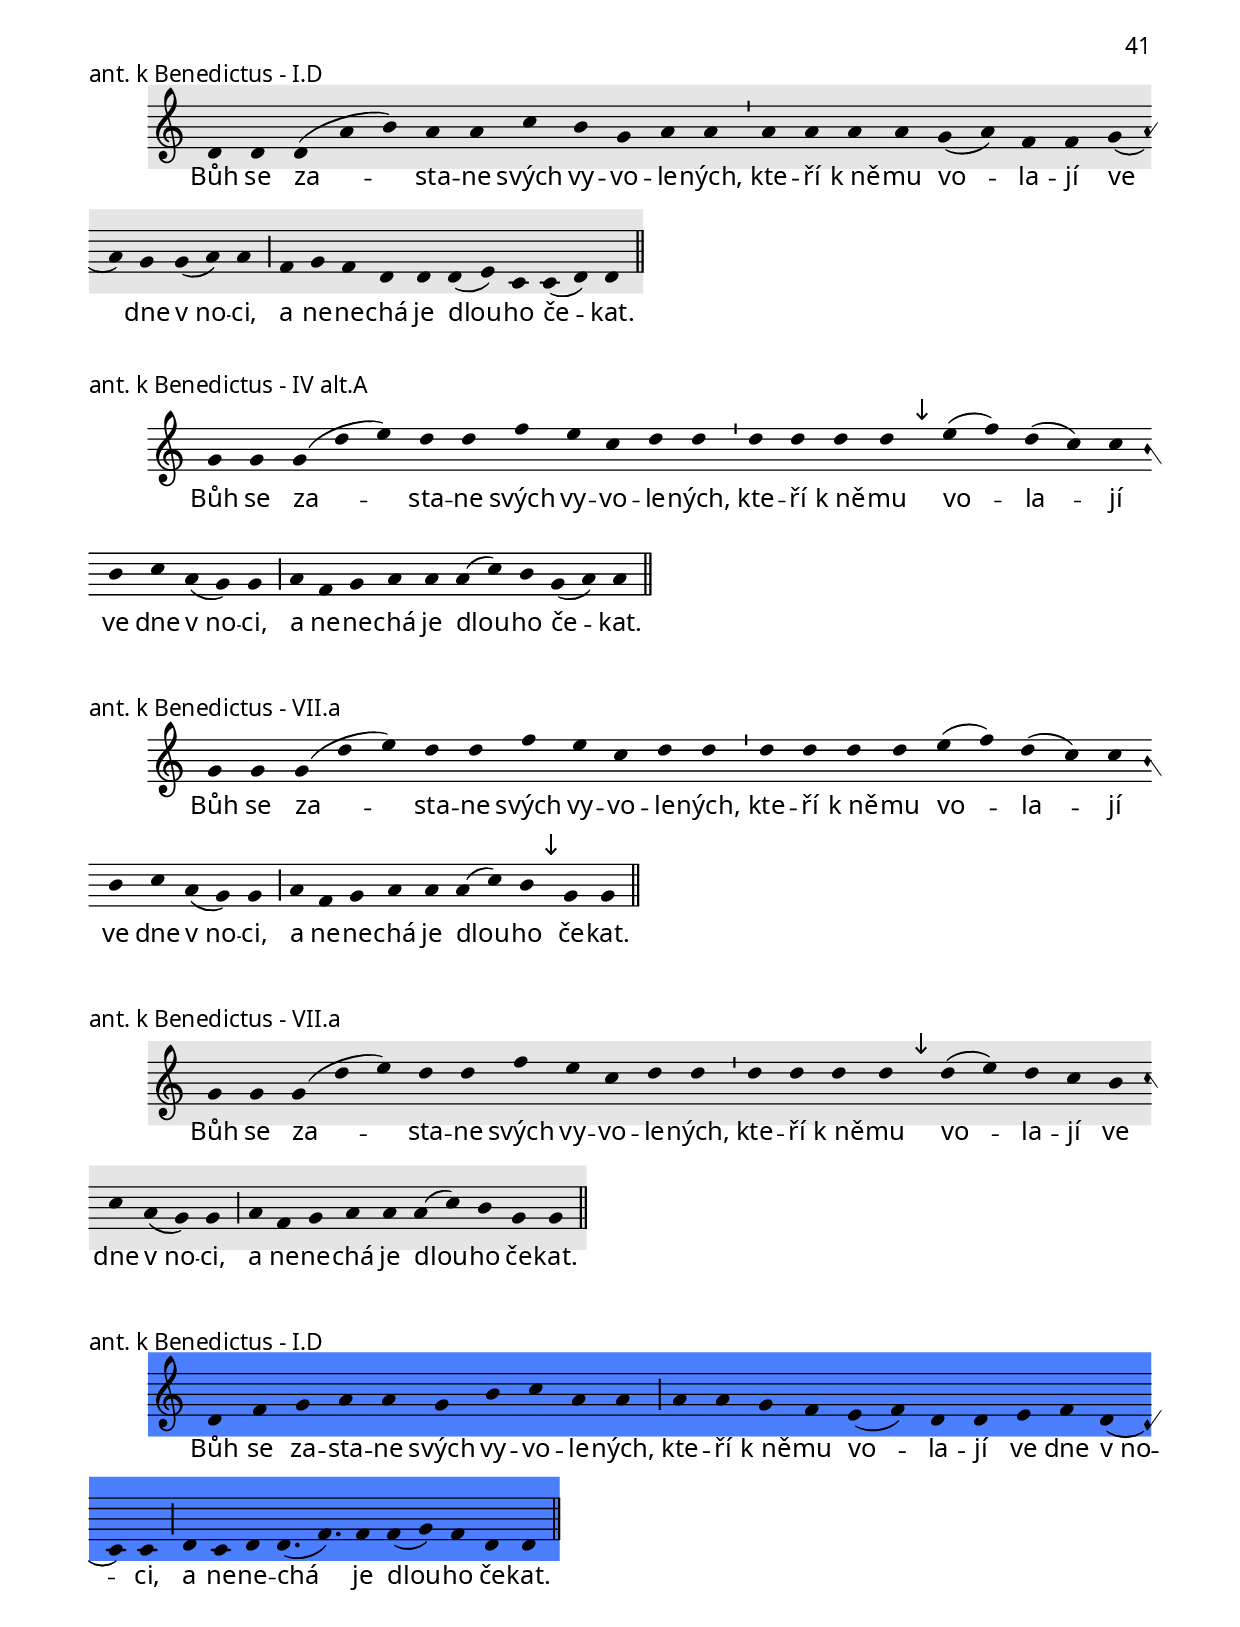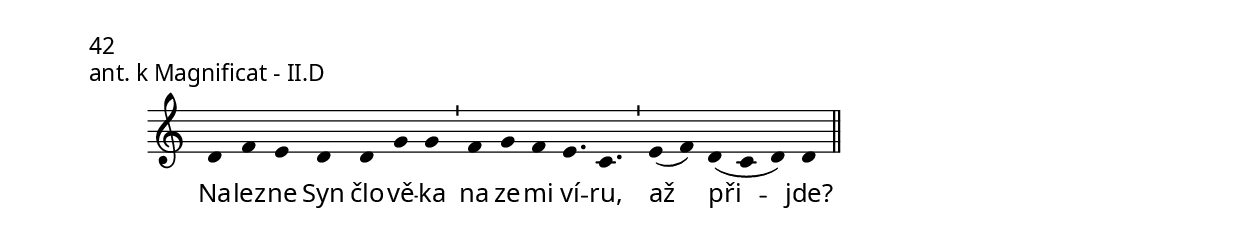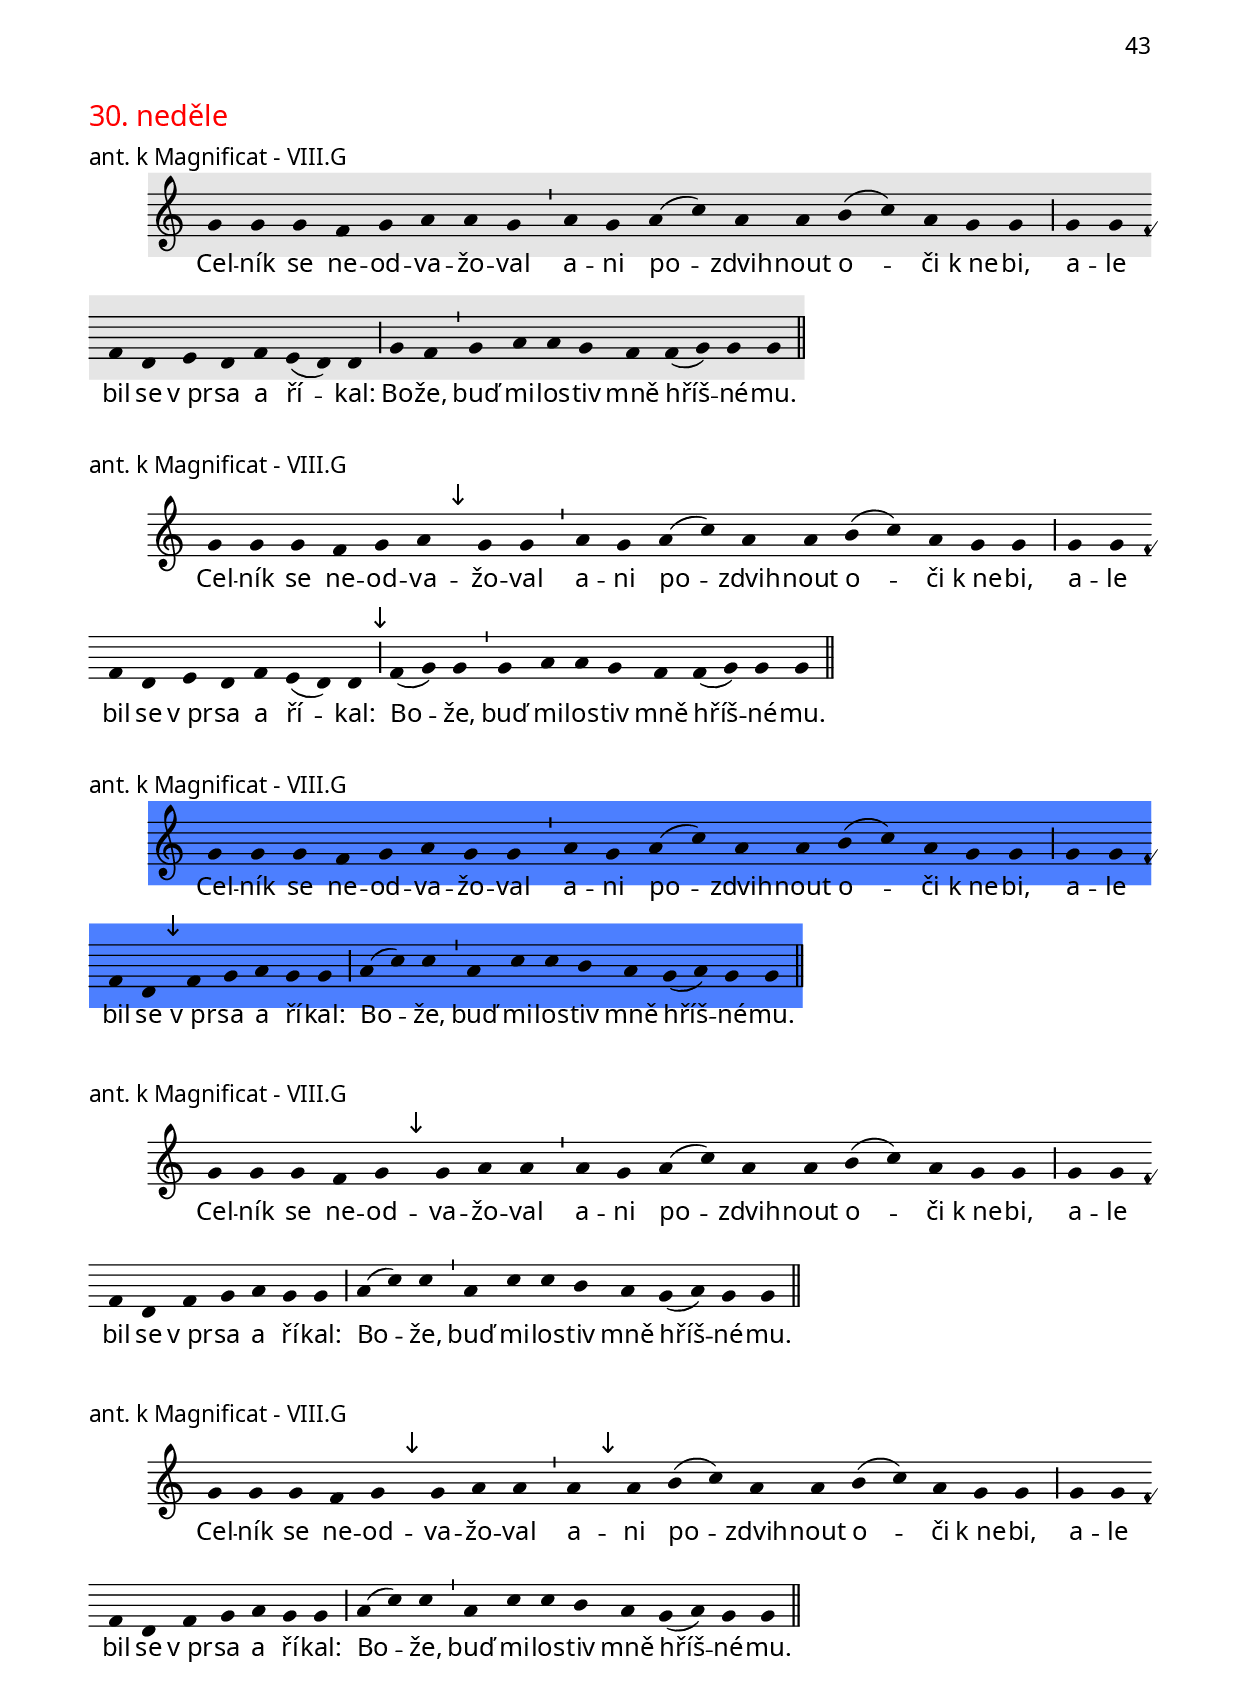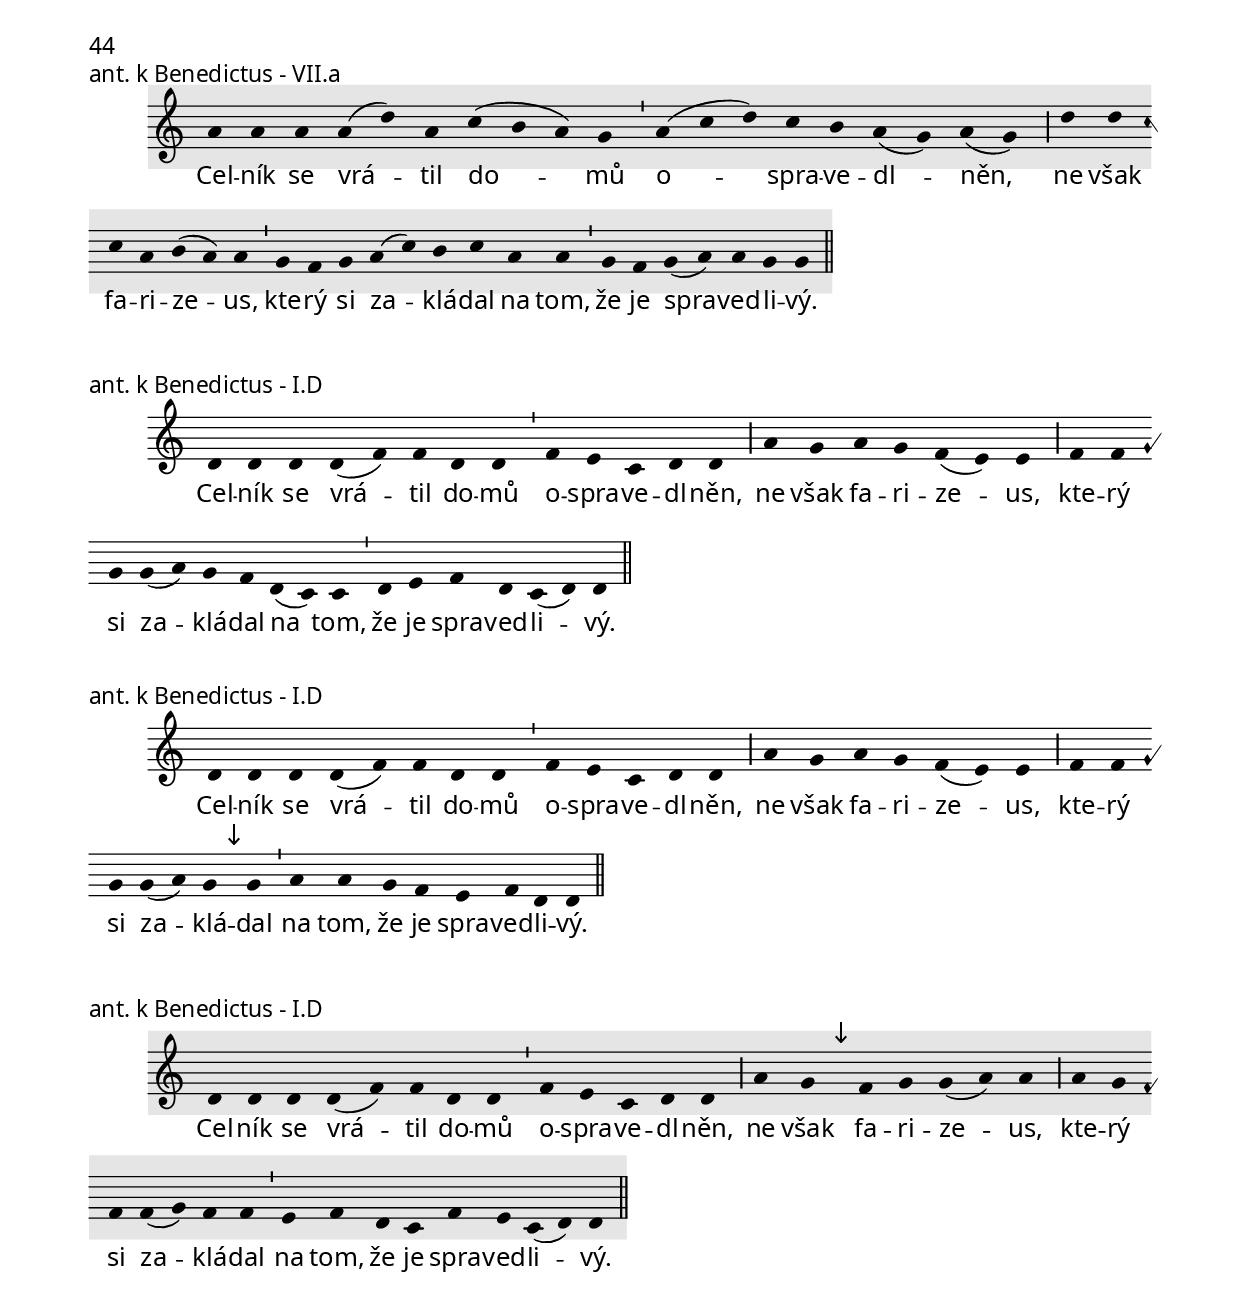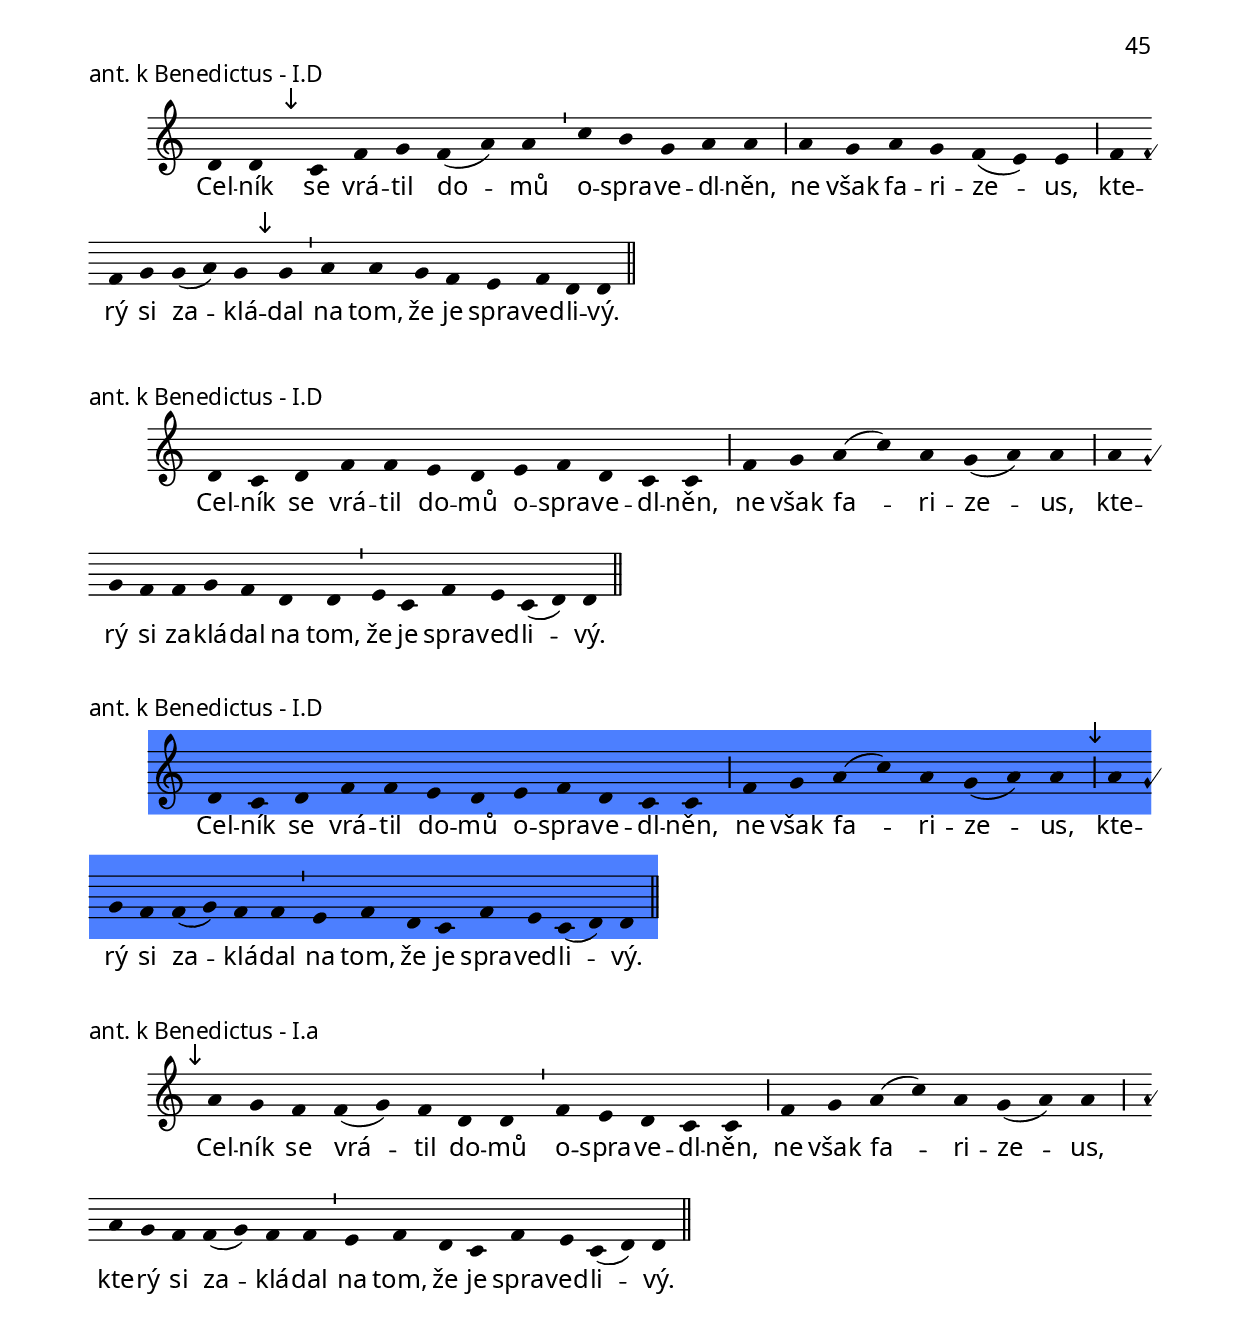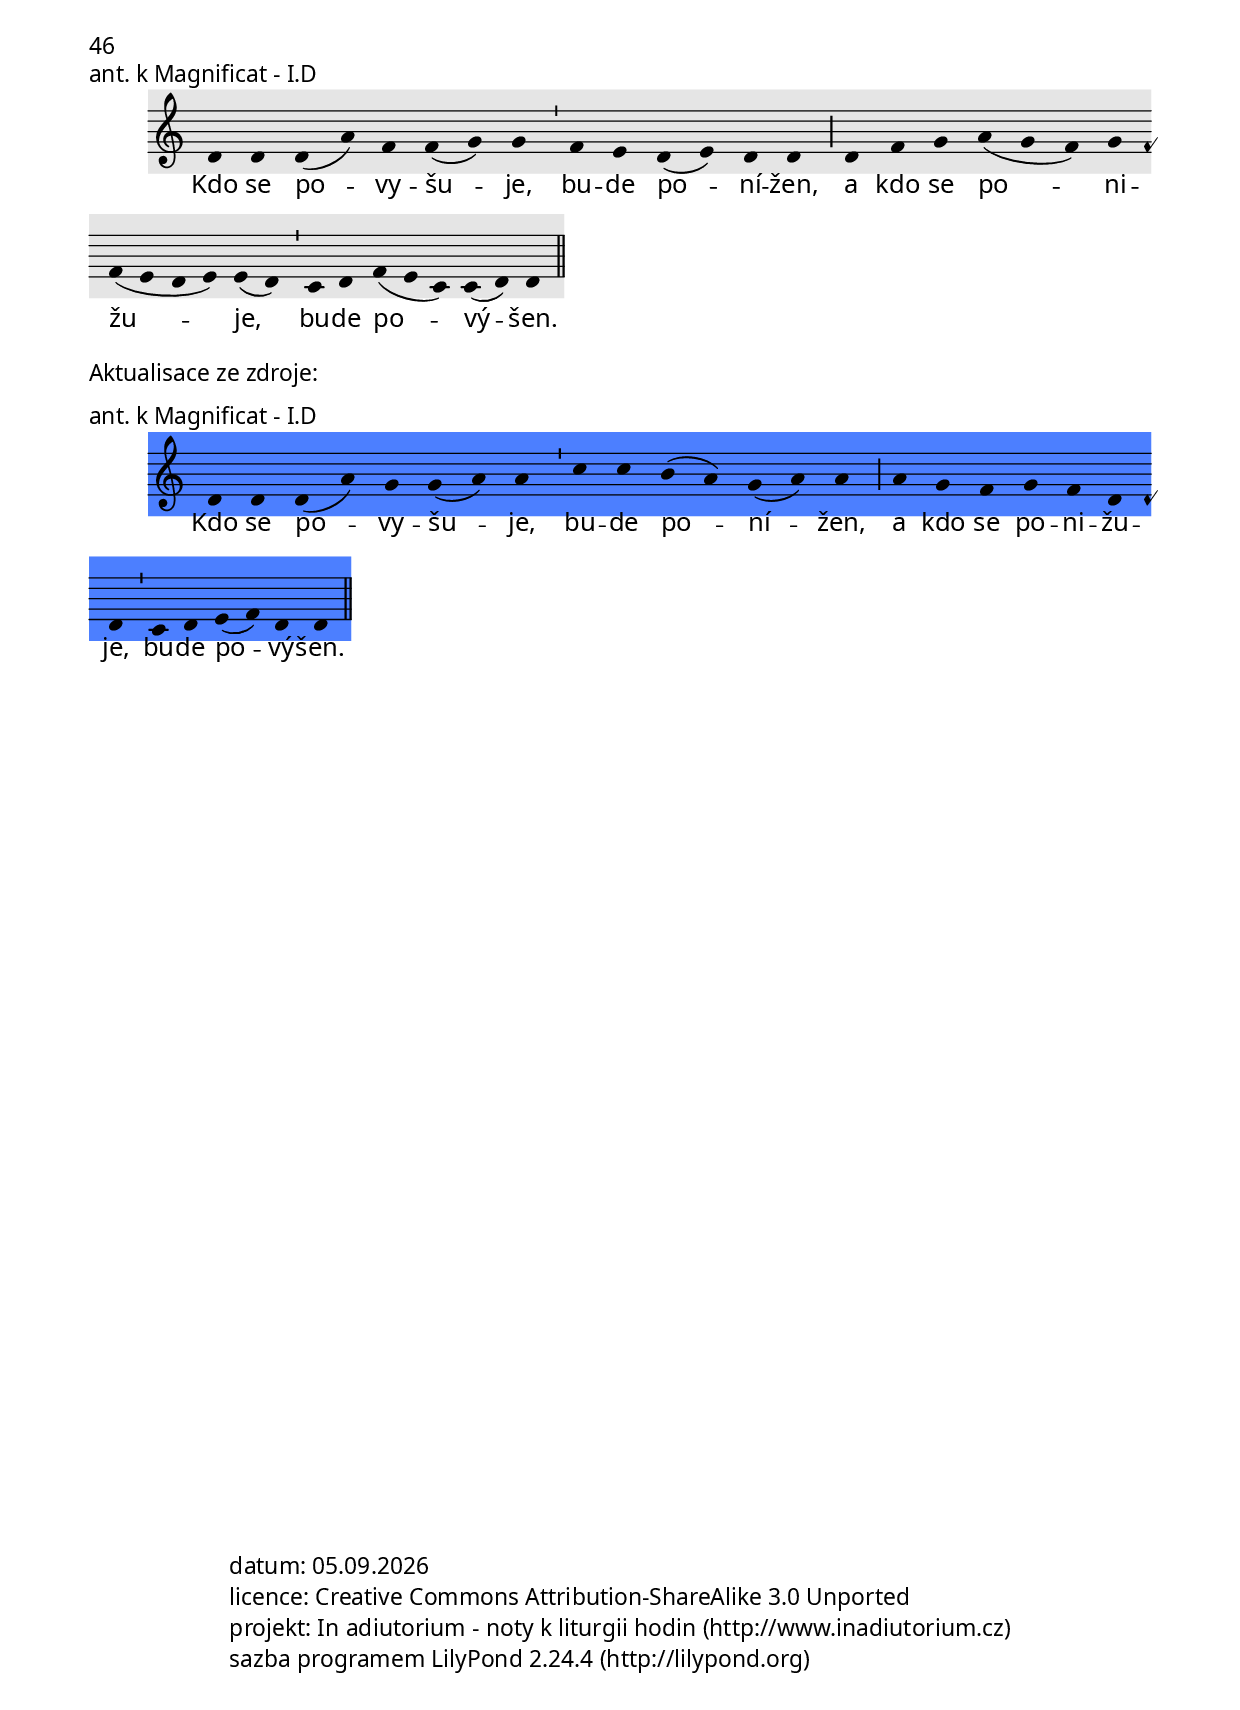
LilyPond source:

\include "../spolecne.ly"

\markup {\nadpisDen {"21. neděle"}}

\score {
  \relative c' {
    \zvyraznovacSedy
    \choralniRezim
    f4 g a g g( a) a \barMin
    f g f d( e) d( c) \barMin
    d d d f( e) d \barFinalis
  }
  \addlyrics {
    U -- si -- luj -- te o to,
    a -- bys -- te ve -- šli
    těs -- ný -- mi dveř -- mi!
  }
  \header {
    quid = "ant. k Magnificat"
    modus = "I"
    differentia = "f"
    psalmus = ""
    annus = "C"
    id = "ne21c-ne1-mag"
    piece = \markup {\sestavTitulekBezZalmu}
  }
}

\score {
  \relative c' {
    \choralniRezim
    f4 g a g g( a) a \barMin
    f g f d( e) d( c) \barMin
    d d \mark\sipka f e( d) d \barFinalis
  }
  \addlyrics {
    U -- si -- luj -- te o to,
    a -- bys -- te ve -- šli
    těs -- ný -- mi dveř -- mi!
  }
  \header {
    quid = "ant. k Magnificat"
    modus = "I"
    differentia = "f"
    psalmus = ""
    annus = "C"
    id = "ne21c-ne1-mag"
    piece = \markup {\sestavTitulekBezZalmu}
  }
}

\score {
  \relative c' {
    \zvyraznovacModry
    \choralniRezim
    f4 g a f f( g) g \barMin
    g f e d( e) d( c) \barMin
    d d f e( f d) d \barFinalis
  }
  \addlyrics {
    U -- si -- luj -- te o to,
    a -- bys -- te ve -- šli
    těs -- ný -- mi dveř -- mi!
  }
  \header {
    quid = "ant. k Magnificat"
    modus = "I"
    differentia = "f"
    psalmus = ""
    annus = "C"
    id = "ne21c-ne1-mag"
    piece = \markup {\sestavTitulekBezZalmu}
  }
}

\score {
  \relative c' {
    \choralniRezim
    f4 g a f f( g) g \barMin
    g f e d( e) d( c) \barMin
    d d f \mark\sipka e( d c d) d \barFinalis
  }
  \addlyrics {
    U -- si -- luj -- te o to,
    a -- bys -- te ve -- šli
    těs -- ný -- mi dveř -- mi!
  }
  \header {
    quid = "ant. k Magnificat"
    modus = "I"
    differentia = "f"
    psalmus = ""
    annus = "C"
    id = "ne21c-ne1-mag"
    piece = \markup {\sestavTitulekBezZalmu}
  }
}

\score {
  \relative c'' {
    \choralniRezim
    a4 a a a g( f) f \barMin
    g f e d( c) d( c) \barMin
    d d f e( f d) d \barFinalis
  }
  \addlyrics {
    U -- si -- luj -- te o to,
    a -- bys -- te ve -- šli
    těs -- ný -- mi dveř -- mi!
  }
  \header {
    quid = "ant. k Magnificat"
    modus = "I"
    differentia = "a"
    psalmus = ""
    annus = "C"
    id = "ne21c-ne1-mag"
    piece = \markup {\sestavTitulekBezZalmu}
  }
}

\score {
  \relative c'' {
    \choralniRezim
    g4 a c c c( d) d \barMin
    d c b a( b) a( g) \barMaior
    a a c b( c a) a \barFinalis
  }
  \addlyrics {
    U -- si -- luj -- te o to,
    a -- bys -- te ve -- šli
    těs -- ný -- mi dveř -- mi!
  }
  \header {
    quid = "ant. k Magnificat"
    modus = "IV alt"
    differentia = "A"
    psalmus = ""
    annus = "C"
    fial = "antifony/velikonoce_tyden2_3utery.ly#ne-a1?cast=1"
    id = "ne21c-ne1-mag"
    piece = \markup {\sestavTitulekBezZalmu}
  }
}

\score {
  \relative c' {
    \choralniRezim
    d4( e f) d c( d) d \barMin
    f g a g f f( g f d) d \barMaior
    f e c e( f d) d \barFinalis
  }
  \addlyrics {
    U -- si -- luj -- te
    o to, a -- bys -- te ve -- šli
    těs -- ný -- mi dveř -- mi!
  }
  \header {
    quid = "ant. k Magnificat"
    modus = "II"
    differentia = "D"
    psalmus = ""
    annus = "C"
    id = "ne21c-ne1-mag"
    piece = \markup {\sestavTitulekBezZalmu}
  }
}

\score {
  \relative c' {
    \choralniRezim
    c4 d d( f) f \barMin
    f f g a g f( e d) d \barMaior
    f e c e( f d) d \barFinalis
  }
  \addlyrics {
    U -- si -- luj -- te
    o to, a -- bys -- te ve -- šli
    těs -- ný -- mi dveř -- mi!
  }
  \header {
    quid = "ant. k Magnificat"
    modus = "II"
    differentia = "D"
    psalmus = ""
    annus = "C"
    id = "ne21c-ne1-mag"
    piece = \markup {\sestavTitulekBezZalmu}
  }
}

\score {
  \relative c' {
    \choralniRezim
    c4 d d( f) f \barMin
    f f g a g \mark\sipka f( e) d( c) \barMaior
    d d f e( f d) d \barFinalis
  }
  \addlyrics {
    U -- si -- luj -- te
    o to, a -- bys -- te ve -- šli
    těs -- ný -- mi dveř -- mi!
  }
  \header {
    quid = "ant. k Magnificat"
    modus = "II"
    differentia = "D"
    psalmus = ""
    annus = "C"
    id = "ne21c-ne1-mag"
    piece = \markup {\sestavTitulekBezZalmu}
  }
}

\pageBreak

\score {
  \relative c'' {
    \zvyraznovacSedy
    \choralniRezim
    g4 c c b( c) c \barMin
    b c c c c d c b( a) a \barMaior
    a f a a g a b( c) a a \barMaior
    c b c( d) d \barMin c d c b a a a \barMaior
    g a f g( a) g g \barFinalis
  }
  \addlyrics {
    Mno -- ho jich při -- jde
    od vý -- cho -- du i od zá -- pa -- du
    a za -- u -- jmou mís -- to u sto -- lu
    s_A -- bra -- há -- mem, I -- zá -- kem a Ja -- ku -- bem
    v_ne -- bes -- kém krá -- lov -- ství.
  }
  \header {
    quid = "ant. k Benedictus"
    modus = "VIII"
    differentia = "G"
    psalmus = ""
    annus = "C"
    placet = "víc divných věcí: ty opakované akcenty nevhodným krokem h-c;
    nepěkné kroky _Mno-ho_ a _za-ujmou_;
    recitace a opakované dílčí závěry na a, přestože melodie je už přetížená
    a opravdu potřebuje spadnout k tónice"
    id = "ne21c-rch-ben"
    piece = \markup {\sestavTitulekBezZalmu}
  }
}

\score {
  \relative c'' {
    \zvyraznovacSedy
    \choralniRezim
    c4 b c d( e) d \barMin
    d d d c b c a a( g) g \barMaior
    a f g a a( c) b c d d \barMaior
    d e d d \barMin c d c b a g g \barMaior
    a g f g( a) a( g) g \barFinalis
  }
  \addlyrics {
    Mno -- ho jich při -- jde
    od vý -- cho -- du i od zá -- pa -- du
    a za -- u -- jmou mís -- to u sto -- lu
    s_A -- bra -- há -- mem, I -- zá -- kem a Ja -- ku -- bem
    v_ne -- bes -- kém krá -- lov -- ství.
  }
  \header {
    quid = "ant. k Benedictus"
    modus = "VII"
    differentia = "c"
    psalmus = ""
    annus = "C"
    id = "ne21c-rch-ben"
    piece = \markup {\sestavTitulekBezZalmu}
  }
}

\score {
  \relative c'' {
    \choralniRezim
    c4 b c d( e) d \barMin
    d d d c b c a a( g) g \barMaior
    \mark\sipka a a g f g( a) a c( d) d( c) c \barMaior
    d e d d \barMin c d c b a g g \barMaior
    a g f g( a) a( g) g \barFinalis
  }
  \addlyrics {
    Mno -- ho jich při -- jde
    od vý -- cho -- du i od zá -- pa -- du
    a za -- u -- jmou mís -- to u sto -- lu
    s_A -- bra -- há -- mem, I -- zá -- kem a Ja -- ku -- bem
    v_ne -- bes -- kém krá -- lov -- ství.
  }
  \header {
    quid = "ant. k Benedictus"
    modus = "VII"
    differentia = "c"
    psalmus = ""
    annus = "C"
    id = "ne21c-rch-ben"
    piece = \markup {\sestavTitulekBezZalmu}
  }
}

\score {
  \relative c'' {
    \choralniRezim
    c4 b c d( e) d \barMin
    d d d c b c a a( g) g \barMaior
    \mark\sipka g g( a) g g a( c) b c d d \barMaior
    d e d d \barMin c d c b a g g \barMaior
    a g f g( a) a( g) g \barFinalis
  }
  \addlyrics {
    Mno -- ho jich při -- jde
    od vý -- cho -- du i od zá -- pa -- du
    a za -- u -- jmou mís -- to u sto -- lu
    s_A -- bra -- há -- mem, I -- zá -- kem a Ja -- ku -- bem
    v_ne -- bes -- kém krá -- lov -- ství.
  }
  \header {
    quid = "ant. k Benedictus"
    modus = "VII"
    differentia = "c"
    psalmus = ""
    annus = "C"
    id = "ne21c-rch-ben"
    piece = \markup {\sestavTitulekBezZalmu}
  }
}

\score {
  \relative c'' {
    \choralniRezim
    c4 b c d( e) d \barMin
    d d d c b c a a( g) g \barMaior
    \mark\sipka a b( c) a a c d d c c \barMaior
    d e d d \barMin c d c b a g g \barMaior
    a g f g( a) a( g) g \barFinalis
  }
  \addlyrics {
    Mno -- ho jich při -- jde
    od vý -- cho -- du i od zá -- pa -- du
    a za -- u -- jmou mís -- to u sto -- lu
    s_A -- bra -- há -- mem, I -- zá -- kem a Ja -- ku -- bem
    v_ne -- bes -- kém krá -- lov -- ství.
  }
  \header {
    quid = "ant. k Benedictus"
    modus = "VII"
    differentia = "c"
    psalmus = ""
    annus = "C"
    id = "ne21c-rch-ben"
    piece = \markup {\sestavTitulekBezZalmu}
  }
}

\score {
  \relative c'' {
    \zvyraznovacSedy
    \choralniRezim
    c4 b c d( e) d \barMin
    d d d c b c a a( g) g \barMaior
    a b( c) a a c \mark\sipka b c d d \barMaior
    d e d d \barMin c d c b a g g \barMaior
    a g f g( a) a( g) g \barFinalis
  }
  \addlyrics {
    Mno -- ho jich při -- jde
    od vý -- cho -- du i od zá -- pa -- du
    a za -- u -- jmou mís -- to u sto -- lu
    s_A -- bra -- há -- mem, I -- zá -- kem a Ja -- ku -- bem
    v_ne -- bes -- kém krá -- lov -- ství.
  }
  \header {
    quid = "ant. k Benedictus"
    modus = "VII"
    differentia = "c"
    psalmus = ""
    annus = "C"
    id = "ne21c-rch-ben"
    piece = \markup {\sestavTitulekBezZalmu}
  }
}

\score {
  \relative c'' {
    \zvyraznovacModry
    \choralniRezim
    c4 b c d( e) d \barMin
    d d d c b c a a( g) g \barMaior
    a b( c) a a \mark\sipka a( c) b c d d \barMaior
    d e d d \barMin c d c b a g g \barMaior
    a g f g( a) a( g) g \barFinalis
  }
  \addlyrics {
    Mno -- ho jich při -- jde
    od vý -- cho -- du i od zá -- pa -- du
    a za -- u -- jmou mís -- to u sto -- lu
    s_A -- bra -- há -- mem, I -- zá -- kem a Ja -- ku -- bem
    v_ne -- bes -- kém krá -- lov -- ství.
  }
  \header {
    quid = "ant. k Benedictus"
    modus = "VII"
    differentia = "c"
    psalmus = ""
    annus = "C"
    id = "ne21c-rch-ben"
    piece = \markup {\sestavTitulekBezZalmu}
  }
}

\pageBreak

\score {
  \relative c' {
    \zvyraznovacSedy
    \choralniRezim
    f4 e d f g a a a \barMaior
    f a g f g e d \barFinalis
  }
  \addlyrics {
    Po -- sled -- ní bu -- dou prv -- ní -- mi
    a prv -- ní po -- sled -- ní -- mi.
  }
  \header {
    quid = "ant. k Magnificat"
    modus = "I"
    differentia = "f"
    psalmus = ""
    annus = "C"
    id = "ne21c-ne2-mag"
    piece = \markup {\sestavTitulekBezZalmu}
  }
}

\score {
  \relative c' {
    \choralniRezim
    f4 e d f g a a a \barMaior
    \mark\sipka g a f e f d d \barFinalis
  }
  \addlyrics {
    Po -- sled -- ní bu -- dou prv -- ní -- mi
    a prv -- ní po -- sled -- ní -- mi.
  }
  \header {
    quid = "ant. k Magnificat"
    modus = "I"
    differentia = "f"
    psalmus = ""
    annus = "C"
    id = "ne21c-ne2-mag"
    piece = \markup {\sestavTitulekBezZalmu}
  }
}

\score {
  \relative c' {
    \zvyraznovacModry
    \choralniRezim
    f4 e d f g a a \mark\sipka g \barMaior
    g a f e f d d \barFinalis
  }
  \addlyrics {
    Po -- sled -- ní bu -- dou prv -- ní -- mi
    a prv -- ní po -- sled -- ní -- mi.
  }
  \header {
    quid = "ant. k Magnificat"
    modus = "I"
    differentia = "f"
    psalmus = ""
    annus = "C"
    id = "ne21c-ne2-mag"
    piece = \markup {\sestavTitulekBezZalmu}
  }
}

\score {
  \relative c' {
    \choralniRezim
    f4 f f g f g( a) g g \barMaior
    a a g( f d) e f d d \barFinalis
  }
  \addlyrics {
    Po -- sled -- ní bu -- dou prv -- ní -- mi
    a prv -- ní po -- sled -- ní -- mi.
  }
  \header {
    quid = "ant. k Magnificat"
    modus = "I"
    differentia = "f"
    psalmus = ""
    annus = "C"
    id = "ne21c-ne2-mag"
    piece = \markup {\sestavTitulekBezZalmu}
  }
}

\score {
  \relative c' {
    \choralniRezim
    d4 d d f g a a g \barMaior
    a g e f e d d \barFinalis
  }
  \addlyrics {
    Po -- sled -- ní bu -- dou prv -- ní -- mi
    a prv -- ní po -- sled -- ní -- mi.
  }
  \header {
    quid = "ant. k Magnificat"
    modus = "I"
    differentia = "D"
    psalmus = ""
    annus = "C"
    id = "ne21c-ne2-mag"
    piece = \markup {\sestavTitulekBezZalmu}
  }
}

\score {
  \relative c' {
    \choralniRezim
    d4 d d f g a a g \barMaior
    a g \mark\sipka f e f d d \barFinalis
  }
  \addlyrics {
    Po -- sled -- ní bu -- dou prv -- ní -- mi
    a prv -- ní po -- sled -- ní -- mi.
  }
  \header {
    quid = "ant. k Magnificat"
    modus = "I"
    differentia = "D"
    psalmus = ""
    annus = "C"
    id = "ne21c-ne2-mag"
    piece = \markup {\sestavTitulekBezZalmu}
  }
}

\score {
  \relative c' {
    \choralniRezim
    d4 d d f d c( d) d( f) f \barMaior
    f g f e f d d \barFinalis
  }
  \addlyrics {
    Po -- sled -- ní bu -- dou prv -- ní -- mi
    a prv -- ní po -- sled -- ní -- mi.
  }
  \header {
    quid = "ant. k Magnificat"
    modus = "II"
    differentia = "D"
    psalmus = ""
    annus = "C"
    id = "ne21c-ne2-mag"
    piece = \markup {\sestavTitulekBezZalmu}
  }
}

\score {
  \relative c'' {
    \choralniRezim
    c4 c a g a c c b \barMaior
    c a g f a g g \barFinalis
  }
  \addlyrics {
    Po -- sled -- ní bu -- dou prv -- ní -- mi
    a prv -- ní po -- sled -- ní -- mi.
  }
  \header {
    quid = "ant. k Magnificat"
    modus = "VIII"
    differentia = "c"
    psalmus = ""
    annus = "C"
    id = "ne21c-ne2-mag"
    piece = \markup {\sestavTitulekBezZalmu}
  }
}

\score {
  \relative c' {
    \choralniRezim
    f4 f f d f e d c \barMaior
    d c d f e d d \barFinalis
  }
  \addlyrics {
    Po -- sled -- ní bu -- dou prv -- ní -- mi
    a prv -- ní po -- sled -- ní -- mi.
  }
  \header {
    quid = "ant. k Magnificat"
    modus = "II"
    differentia = "D"
    psalmus = ""
    annus = "C"
    id = "ne21c-ne2-mag"
    piece = \markup {\sestavTitulekBezZalmu}
  }
}

\score {
  \relative c' {
    \choralniRezim
    f4 f f d f e d c \barMaior
    d c d \mark\sipka e f d d \barFinalis
  }
  \addlyrics {
    Po -- sled -- ní bu -- dou prv -- ní -- mi
    a prv -- ní po -- sled -- ní -- mi.
  }
  \header {
    quid = "ant. k Magnificat"
    modus = "II"
    differentia = "D"
    psalmus = ""
    annus = "C"
    id = "ne21c-ne2-mag"
    piece = \markup {\sestavTitulekBezZalmu}
  }
}

\score {
  \relative c' {
    \choralniRezim
    f4 f f d f g g g \barMaior
    g a g f g f f \barFinalis
  }
  \addlyrics {
    Po -- sled -- ní bu -- dou prv -- ní -- mi
    a prv -- ní po -- sled -- ní -- mi.
  }
  \header {
    quid = "ant. k Magnificat"
    modus = "VI"
    differentia = "F"
    psalmus = ""
    annus = "C"
    id = "ne21c-ne2-mag"
    piece = \markup {\sestavTitulekBezZalmu}
  }
}

\pageBreak

\markup {\nadpisDen {"22. neděle"}}

\score {
  \relative c'' {
    \zvyraznovacSedy
    \choralniRezim
    a4 a a g( a) a f g g( a) a \barMaior
    f f d( f) f \barMin g g g f d d \barMax
    d c d d d f d f g f d( e d) \barMaior
    a' a a a a( c) g g( a) a \barMin
    f f f f g f e( f) d d \barFinalis
  }
  \addlyrics {
    Když bu -- deš po -- zván na hos -- ti -- nu,
    jdi si sed -- nout na po -- sled -- ní mís -- to,
    a po -- zve -- -li tě hos -- ti -- tel do -- pře -- du,
    bu -- de ti to ke cti u těch,
    kte -- ří bu -- dou s_te -- bou u sto -- lu.
  }
  \header {
    quid = "ant. k Magnificat"
    modus = "I"
    differentia = "a2"
    psalmus = ""
    annus = "C"
    id = "ne22c-ne1-mag"
    piece = \markup {\sestavTitulekBezZalmu}
  }
}

\score {
  \relative c'' {
    \choralniRezim
    a4 a a g a f g g( a) a \barMaior
    a a g( f) f \barMin g f e f d d \barMax
    d c d d d f e d f( g) g( a) a \barMaior
    a a g f f( g) f d d \barMin
    c d e f g f e( f) d d \barFinalis
  }
  \addlyrics {
    Když bu -- deš po -- zván na hos -- ti -- nu,
    jdi si sed -- nout na po -- sled -- ní mís -- to,
    a po -- zve -- -li tě hos -- ti -- tel do -- pře -- du,
    bu -- de ti to ke cti u těch,
    kte -- ří bu -- dou s_te -- bou u sto -- lu.
  }
  \header {
    quid = "ant. k Magnificat"
    modus = "I"
    differentia = "a"
    psalmus = ""
    annus = "C"
    id = "ne22c-ne1-mag"
    piece = \markup {\sestavTitulekBezZalmu}
  }
}

\score {
  \relative c'' {
    \zvyraznovacSedy
    \choralniRezim
    a4 a a g a f g g( a) a \barMaior
    a a g( f) f \barMin \mark\sipka g g g f d d \barMax
    d c d d d f e d \mark\sipka f( g a) a( g) g \barMaior
    a a g f f( g) f d d \barMin
    c d e f g f e( f) d d \barFinalis
  }
  \addlyrics {
    Když bu -- deš po -- zván na hos -- ti -- nu,
    jdi si sed -- nout na po -- sled -- ní mís -- to,
    a po -- zve -- -li tě hos -- ti -- tel do -- pře -- du,
    bu -- de ti to ke cti u těch,
    kte -- ří bu -- dou s_te -- bou u sto -- lu.
  }
  \header {
    quid = "ant. k Magnificat"
    modus = "I"
    differentia = "a"
    psalmus = ""
    annus = "C"
    id = "ne22c-ne1-mag"
    piece = \markup {\sestavTitulekBezZalmu}
  }
}

\score {
  \relative c'' {
    \choralniRezim
    a4 a a g a f g g( a) a \barMaior
    a a g( f) f \barMin g g g f d d \barMax
    d c d d d f e d f( g) g( a) a \barMaior
    a a g f f( g) f d d \barMin
    \mark\sipka f f f f e c e( f d) c( d) d \barFinalis
  }
  \addlyrics {
    Když bu -- deš po -- zván na hos -- ti -- nu,
    jdi si sed -- nout na po -- sled -- ní mís -- to,
    a po -- zve -- -li tě hos -- ti -- tel do -- pře -- du,
    bu -- de ti to ke cti u těch,
    kte -- ří bu -- dou s_te -- bou u sto -- lu.
  }
  \header {
    quid = "ant. k Magnificat"
    modus = "I"
    differentia = "a"
    psalmus = ""
    annus = "C"
    id = "ne22c-ne1-mag"
    piece = \markup {\sestavTitulekBezZalmu}
  }
}

\score {
  \relative c' {
    \choralniRezim
    \mark\sipka d4 f d d c f g g( a) a \barMaior
    a a g( f) f \barMin g g g f d d \barMax
    d c d d d f e d f( g a) a( g) g \barMaior
    a a g f f( g) f d d \barMin
    c d e f g f e( f) d d \barFinalis
  }
  \addlyrics {
    Když bu -- deš po -- zván na hos -- ti -- nu,
    jdi si sed -- nout na po -- sled -- ní mís -- to,
    a po -- zve -li tě hos -- ti -- tel do -- pře -- du,
    bu -- de ti to ke cti u těch,
    kte -- ří bu -- dou s_te -- bou u sto -- lu.
  }
  \header {
    quid = "ant. k Magnificat"
    modus = "I"
    differentia = "D"
    psalmus = ""
    annus = "C"
    id = "ne22c-ne1-mag"
    piece = \markup {\sestavTitulekBezZalmu}
  }
}

\score {
  \relative c' {
    \zvyraznovacModry
    \choralniRezim
    d4 f d d c f g g( a) a \barMaior
    a a g( f) f \barMin g g g f d d \barMax
    d \mark\sipka f f e d c d c f( g) g( a) a \barMaior
    a a g f f( g) f d d \barMin
    f f f f e c e( f) d d \barFinalis
  }
  \addlyrics {
    Když bu -- deš po -- zván na hos -- ti -- nu,
    jdi si sed -- nout na po -- sled -- ní mís -- to,
    a po -- zve -li tě hos -- ti -- tel do -- pře -- du,
    bu -- de ti to ke cti u těch,
    kte -- ří bu -- dou s_te -- bou u sto -- lu.
  }
  \header {
    quid = "ant. k Magnificat"
    modus = "I"
    differentia = "D"
    psalmus = ""
    annus = "C"
    id = "ne22c-ne1-mag"
    piece = \markup {\sestavTitulekBezZalmu}
  }
}

\markup\justify{
  (Zbabělý úhyb před tím, co by mohlo sklízet opovržlivé pohledy
  jako hudební akcent na pomocném slovesu.
  Předchozí varianta je ale o mnoho libější.
  _budeš_ se v ní samozřejmě musí zazpívat lehce - je to prostě ozdobná počáteční
  formule, naprosto ne hudební akcent na slovo.)
}
\score {
  \relative c' {
    \choralniRezim
    \mark\sipka d4 d d f d f g g( a) a \barMaior
    a a g( f) f \barMin g g g f d d \barMax
    d f f e d c d c f( g) g( a) a \barMaior
    a a g f f( g) f d d \barMin
    f f f f e c e( f) d d \barFinalis
  }
  \addlyrics {
    Když bu -- deš po -- zván na hos -- ti -- nu,
    jdi si sed -- nout na po -- sled -- ní mís -- to,
    a po -- zve -li tě hos -- ti -- tel do -- pře -- du,
    bu -- de ti to ke cti u těch,
    kte -- ří bu -- dou s_te -- bou u sto -- lu.
  }
  \header {
    quid = "ant. k Magnificat"
    modus = "I"
    differentia = "D"
    psalmus = ""
    annus = "C"
    id = "ne22c-ne1-mag"
    piece = \markup {\sestavTitulekBezZalmu}
  }
}

\pageBreak

\score {
  \relative c' {
    \zvyraznovacSedy
    \choralniRezim
    d4 d d( a') f f( g) g \barMin
    f e d( e) d d \barMaior
    d f g a( g f) g f( e d e) e( d) \barMin
    c d f( e c) c( d) d \barFinalis
  }
  \addlyrics {
    Kdo se po -- vy -- šu -- je,
    bu -- de po -- ní -- žen,
    a kdo se po -- ni -- žu -- je,
    bu -- de po -- vý -- šen.
  }
  \header {
    quid = "ant. k Benedictus"
    modus = "I"
    differentia = "D"
    psalmus = ""
    fons = "antifony/mezidobi_nedeleB_21_30.ly#ne25b-2ne-mag"
    id = "ne22c-rch-ben"
    piece = \markup {\sestavTitulekBezZalmu}
  }
}

\markup\aktualisace

\score {
  \relative c' {
    \zvyraznovacModry
    \choralniRezim
    d4 d d( a') g g( a) a \barMin
    c c b( a) g( a) a \barMaior
    a g f g f d d \barMin
    c d e( f) d d \barFinalis
  }
  \addlyrics {
    Kdo se po -- vy -- šu -- je,
    bu -- de po -- ní -- žen,
    a kdo se po -- ni -- žu -- je,
    bu -- de po -- vý -- šen.
  }
  \header {
    quid = "ant. k Benedictus"
    modus = "I"
    differentia = "D"
    psalmus = ""
    fial = "antifony/mezidobi_nedeleB_21_30.ly#ne25b-2ne-mag"
    id = "ne22c-rch-ben"
    piece = \markup {\sestavTitulekBezZalmu}
  }
}

\pageBreak

\score {
  \relative c'' {
    \zvyraznovacSedy
    \choralniRezim
    c4 b( c a) a b a g( a g) \barMaior
    g( c) d d( c) \barMin d d c d c b c d d \barMaior
    a a( d) d d c b a( g) \barMin
    g a a a c b a a \barFinalis
  }
  \addlyrics {
    Když stro -- jíš hos -- ti -- nu,
    po -- zvi ty, kdo ti ne -- ma -- jí čím od -- pla -- tit,
    a do -- sta -- neš od -- mě -- nu
    při vzkří -- še -- ní spra -- ved -- li -- vých.
  }
  \header {
    quid = "ant. k Magnificat"
    modus = "IV alt"
    differentia = "d"
    psalmus = ""
    annus = "C"
    id = "ne22c-ne2-mag"
    piece = \markup {\sestavTitulekBezZalmu}
  }
}

\score {
  \relative c'' {
    \choralniRezim
    a4 g a f( g) g( a) a \barMaior
    f( g) f d \barMin f f e f d c c d d \barMaior
    d f e d f( g a) a( g) g \barMin
    a a g f e f d d \barFinalis
  }
  \addlyrics {
    Když stro -- jíš hos -- ti -- nu,
    po -- zvi ty, kdo ti ne -- ma -- jí čím od -- pla -- tit,
    a do -- sta -- neš od -- mě -- nu
    při vzkří -- še -- ní spra -- ved -- li -- vých.
  }
  \header {
    quid = "ant. k Magnificat"
    modus = "I"
    differentia = "a"
    psalmus = ""
    annus = "C"
    id = "ne22c-ne2-mag"
    piece = \markup {\sestavTitulekBezZalmu}
  }
}

\score {
  \relative c'' {
    \zvyraznovacSedy
    \choralniRezim
    a4 g a f( g) g( a) a \barMaior
    f( g) f d \barMin f f e f d c c d d \barMaior
    d f e d f( g a) a( g) g \barMin
    a a g f \mark\sipka e( f) d c( d) d \barFinalis
  }
  \addlyrics {
    Když stro -- jíš hos -- ti -- nu,
    po -- zvi ty, kdo ti ne -- ma -- jí čím od -- pla -- tit,
    a do -- sta -- neš od -- mě -- nu
    při vzkří -- še -- ní spra -- ved -- li -- vých.
  }
  \header {
    quid = "ant. k Magnificat"
    modus = "I"
    differentia = "a"
    psalmus = ""
    annus = "C"
    id = "ne22c-ne2-mag"
    piece = \markup {\sestavTitulekBezZalmu}
  }
}

\score {
  \relative c' {
    \choralniRezim
    \mark\sipka d4 d( f d) c f( g) g( a) a \barMaior
    a( bes) a g( a) \barMin a a g a g f e( f) d d \barMaior
    d f e d f( g a) a( g) g \barMin
    a a g f e( f) d c( d) d \barFinalis
  }
  \addlyrics {
    Když stro -- jíš hos -- ti -- nu,
    po -- zvi ty, kdo ti ne -- ma -- jí čím od -- pla -- tit,
    a do -- sta -- neš od -- mě -- nu
    při vzkří -- še -- ní spra -- ved -- li -- vých.
  }
  \header {
    quid = "ant. k Magnificat"
    modus = "I"
    differentia = "D"
    psalmus = ""
    annus = "C"
    id = "ne22c-ne2-mag"
    piece = \markup {\sestavTitulekBezZalmu}
  }
}

\score {
  \relative c' {
    \choralniRezim
    d4 f e d( e) d( c) c \barMaior
    f( g) g f \barMin f f e f d c d c c \barMaior
    d f e d f( g) a( g) g \barMin
    a a g f g a f f \barFinalis
  }
  \addlyrics {
    Když stro -- jíš hos -- ti -- nu,
    po -- zvi ty, kdo ti ne -- ma -- jí čím od -- pla -- tit,
    a do -- sta -- neš od -- mě -- nu
    při vzkří -- še -- ní spra -- ved -- li -- vých.
  }
  \header {
    quid = "ant. k Magnificat"
    modus = "VI"
    differentia = "F"
    psalmus = ""
    annus = "C"
    id = "ne22c-ne2-mag"
    piece = \markup {\sestavTitulekBezZalmu}
  }
}

\score {
  \relative c' {
    \zvyraznovacModry
    \choralniRezim
    d4 f e d( e) d( c) c \barMaior
    f( g) g f \barMin f f e f d c d c c \barMaior
    d \mark\sipka d f d f( g) a( g) g \barMin
    a a g f \mark\sipka e( f) d c( d) d \barFinalis
  }
  \addlyrics {
    Když stro -- jíš hos -- ti -- nu,
    po -- zvi ty, kdo ti ne -- ma -- jí čím od -- pla -- tit,
    a do -- sta -- neš od -- mě -- nu
    při vzkří -- še -- ní spra -- ved -- li -- vých.
  }
  \header {
    quid = "ant. k Magnificat"
    modus = "II"
    differentia = "D"
    psalmus = ""
    annus = "C"
    id = "ne22c-ne2-mag"
    piece = \markup {\sestavTitulekBezZalmu}
  }
}

\pageBreak

\markup {\nadpisDen {"23. neděle"}}

\score {
  \relative c' {
    \zvyraznovacSedy
    \choralniRezim
    d4 c d d d( e f d) d \barMaior
    d c d d f e f( d) d \barMin
    f g f \barMin
    g f f g( a) a \barMaior
    a a a a( b c) a a \barMin
    a g f f g( f) f \barMaior
    g g g f d c d d d \barFinalis
  }
  \addlyrics {
    Kdo při -- chá -- zí ke mně
    a ne -- kla -- de své -- ho ot -- ce,
    svou mat -- ku,
    že -- nu a dě -- ti_-
    a -- no i sám se -- be_-
    až na dru -- hé mís -- to,
    ne -- mů -- že být mým u -- čed -- ní -- kem.
  }
  \header {
    quid = "ant. k Magnificat"
    modus = "I"
    differentia = "D"
    psalmus = ""
    annus = "C"
    id = "ne23c-ne1-mag"
    piece = \markup {\sestavTitulekBezZalmu}
  }
}

\markup{Takhle je to o kousek přirozenější:}

\score {
  \relative c' {
    \zvyraznovacSedy
    \choralniRezim
    d4 c d d d( e f d) d \barMaior
    d c d d f e f( d) d \barMin
    f g f \barMin
    g f f g( a) a \barMaior
    a a a a( b c) a a \barMin
    a \mark\sipka a g f g( f) f \barMaior
    g g g f d c d d d \barFinalis
  }
  \addlyrics {
    Kdo při -- chá -- zí ke mně
    a ne -- kla -- de své -- ho ot -- ce,
    svou mat -- ku,
    že -- nu a dě -- ti_–
    a -- no i sám se -- be_–
    až na dru -- hé mís -- to,
    ne -- mů -- že být mým u -- čed -- ní -- kem.
  }
  \header {
    quid = "ant. k Magnificat"
    modus = "I"
    differentia = "D"
    psalmus = ""
    annus = "C"
    id = "ne23c-ne1-mag"
    piece = \markup {\sestavTitulekBezZalmu}
  }
}

\score {
  \relative c' {
    \choralniRezim
    d4 c d d d( e f d) d \barMaior
    d c d d f e f( d) d \barMin
    f \mark\sipka g( f) f \barMin
    g f \mark\sipka g g( a) a \barMaior
    a a a a( b c) a a \barMin
    a a g f g( f) f \barMaior
    g g g f d c d d d \barFinalis
  }
  \addlyrics {
    Kdo při -- chá -- zí ke mně
    a ne -- kla -- de své -- ho ot -- ce,
    svou mat -- ku,
    že -- nu a dě -- ti_–
    a -- no i sám se -- be_–
    až na dru -- hé mís -- to,
    ne -- mů -- že být mým u -- čed -- ní -- kem.
  }
  \header {
    quid = "ant. k Magnificat"
    modus = "I"
    differentia = "D"
    psalmus = ""
    annus = "C"
    id = "ne23c-ne1-mag"
    piece = \markup {\sestavTitulekBezZalmu}
  }
}

\score {
  \relative c' {
    \zvyraznovacSedy
    \choralniRezim
    d4 c d d d( e f d) d \barMaior
    d c d d \mark\sipka f( g) f d d \barMaior
    f g( f) f \barMin
    g f g g( a) a \barMaior
    a a a a( b c) a a \barMin
    a a g f g( f) f \barMaior
    g g g f d c d d d \barFinalis
  }
  \addlyrics {
    Kdo při -- chá -- zí ke mně
    a ne -- kla -- de své -- ho ot -- ce,
    svou mat -- ku,
    že -- nu a dě -- ti_–
    a -- no i sám se -- be_–
    až na dru -- hé mís -- to,
    ne -- mů -- že být mým u -- čed -- ní -- kem.
  }
  \header {
    quid = "ant. k Magnificat"
    modus = "I"
    differentia = "D"
    psalmus = ""
    annus = "C"
    id = "ne23c-ne1-mag"
    piece = \markup {\sestavTitulekBezZalmu}
  }
}

\score {
  \relative c' {
    \zvyraznovacModry
    \choralniRezim
    d4 c d d d( e f d) d \barMaior
    \mark\sipka c d f f f( g) f d d \barMaior
    f g( f) f \barMin
    g f g g( a) a \barMaior
    a a a a( b c) a a \barMin
    a a g f g( f) f \barMaior
    g g g f d c d d d \barFinalis
  }
  \addlyrics {
    Kdo při -- chá -- zí ke mně
    a ne -- kla -- de své -- ho ot -- ce,
    svou mat -- ku,
    že -- nu a dě -- ti_–
    a -- no i sám se -- be_–
    až na dru -- hé mís -- to,
    ne -- mů -- že být mým u -- čed -- ní -- kem.
  }
  \header {
    quid = "ant. k Magnificat"
    modus = "I"
    differentia = "D"
    psalmus = ""
    annus = "C"
    id = "ne23c-ne1-mag"
    piece = \markup {\sestavTitulekBezZalmu}
  }
}

\score {
  \relative c' {
    \zvyraznovacSedy
    \choralniRezim
    d4 f e f g a \barMin a a( c) g a( g f) g \barMaior
    f f f f d c d d d \barFinalis
  }
  \addlyrics {
    Kdo ne -- ne -- se svůj kříž a ne -- jde za mnou,
    ne -- mů -- že být mým u -- čed -- ní -- kem.
  }
  \header {
    quid = "ant. k Benedictus"
    modus = "I"
    differentia = "D"
    psalmus = ""
    annus = "C"
    id = "ne23c-rch-ben"
    piece = \markup {\sestavTitulekBezZalmu}
  }
}

\score {
  \relative c' {
    \zvyraznovacModry
    \choralniRezim
    d4 f e f g a \barMin a a( c) g a( g f) g \barMaior
    \mark\sipka g g g f d c d d d \barFinalis
  }
  \addlyrics {
    Kdo ne -- ne -- se svůj kříž a ne -- jde za mnou,
    ne -- mů -- že být mým u -- čed -- ní -- kem.
  }
  \header {
    quid = "ant. k Benedictus"
    modus = "I"
    differentia = "D"
    psalmus = ""
    annus = "C"
    id = "ne23c-rch-ben"
    piece = \markup {\sestavTitulekBezZalmu}
  }
}

\score {
  \relative c'' {
    \zvyraznovacSedy
    \choralniRezim
    a a a( g f) e d e( d) e f e \barMaior
    f g a g f g g e e \barFinalis
  }
  \addlyrics {
    Kdo se ne -- zřek -- ne vše -- ho, co má,
    ne -- mů -- že být mým u -- čed -- ní -- kem.
  }
  \header {
    quid = "ant. k Magnificat"
    modus = "IV"
    differentia = "E"
    psalmus = ""
    annus = "C"
    placet = "Po zkrácení o začátek a konec je jaksi nevyvážená. Možná půjde lépe bez závislosti na textově příbuzné antifoně."
    id = "ne23c-ne2-mag"
    fons = "viz nize, na zacatku i na konci melodie pouze zkracena podle textu"
    fial = "sanktoral/0825benediktabratri.ly#aben"
    piece = \markup {\sestavTitulekBezZalmu}
  }
}

\score {
  \relative c'' {
    \zvyraznovacModry
    \choralniRezim
    \mark\sipka a4 g f e d e( d) e f e \barMaior
    f g a g f g g e e \barFinalis
  }
  \addlyrics {
    Kdo se ne -- zřek -- ne vše -- ho, co má,
    ne -- mů -- že být mým u -- čed -- ní -- kem.
  }
  \header {
    quid = "ant. k Magnificat"
    modus = "IV"
    differentia = "g"
    psalmus = ""
    annus = "C"
    id = "ne23c-ne2-mag"
    fial = "sanktoral/0825benediktabratri.ly#aben?jiny text"
    piece = \markup {\sestavTitulekBezZalmu}
  }
}

\score {
  \relative c' {
    \choralniRezim
    d4 d d a' a c b c a \barMin
    a g f e d f e d d \barFinalis
  }
  \addlyrics {
    Kdo se ne -- zřek -- ne vše -- ho, co má,
    ne -- mů -- že být mým u -- čed -- ní -- kem.
  }
  \header {
    quid = "ant. k Magnificat"
    modus = "I"
    differentia = "D"
    psalmus = ""
    annus = "C"
    id = "ne23c-ne2-mag"
    piece = \markup {\sestavTitulekBezZalmu}
  }
}

\score {
  \relative c' {
    \choralniRezim
    d4 d \mark\sipka d( a' b) a a c b c a \barMin
    a g f e d f e d d \barFinalis
  }
  \addlyrics {
    Kdo se ne -- zřek -- ne vše -- ho, co má,
    ne -- mů -- že být mým u -- čed -- ní -- kem.
  }
  \header {
    quid = "ant. k Magnificat"
    modus = "I"
    differentia = "D"
    psalmus = ""
    annus = "C"
    id = "ne23c-ne2-mag"
    piece = \markup {\sestavTitulekBezZalmu}
  }
}

\score {
  \relative c' {
    \choralniRezim
    d4 \mark\sipka f g a a c b c a \barMin
    a g f e d f e d d \barFinalis
  }
  \addlyrics {
    Kdo se ne -- zřek -- ne vše -- ho, co má,
    ne -- mů -- že být mým u -- čed -- ní -- kem.
  }
  \header {
    quid = "ant. k Magnificat"
    modus = "I"
    differentia = "D"
    psalmus = ""
    annus = "C"
    id = "ne23c-ne2-mag"
    piece = \markup {\sestavTitulekBezZalmu}
  }
}

\score {
  \relative c' {
    \choralniRezim
    d4 f g a a \mark\sipka c( b) a b a \barMin
    g a g f d f e d d \barFinalis
  }
  \addlyrics {
    Kdo se ne -- zřek -- ne vše -- ho, co má,
    ne -- mů -- že být mým u -- čed -- ní -- kem.
  }
  \header {
    quid = "ant. k Magnificat"
    modus = "I"
    differentia = "D"
    psalmus = ""
    annus = "C"
    id = "ne23c-ne2-mag"
    piece = \markup {\sestavTitulekBezZalmu}
  }
}

\score {
  \relative c' {
    \choralniRezim
    d4 f g a a c( b) a b a \barMin
    \mark\sipka a a g f d c d d d \barFinalis
  }
  \addlyrics {
    Kdo se ne -- zřek -- ne vše -- ho, co má,
    ne -- mů -- že být mým u -- čed -- ní -- kem.
  }
  \header {
    quid = "ant. k Magnificat"
    modus = "I"
    differentia = "D"
    psalmus = ""
    annus = "C"
    id = "ne23c-ne2-mag"
    piece = \markup {\sestavTitulekBezZalmu}
  }
}

\score {
  \relative c' {
    \choralniRezim
    d4 f g a a \mark\sipka g f g e \barMin
    f g f e c e f d d \barFinalis
  }
  \addlyrics {
    Kdo se ne -- zřek -- ne vše -- ho, co má,
    ne -- mů -- že být mým u -- čed -- ní -- kem.
  }
  \header {
    quid = "ant. k Magnificat"
    modus = "I"
    differentia = "D"
    psalmus = ""
    annus = "C"
    id = "ne23c-ne2-mag"
    piece = \markup {\sestavTitulekBezZalmu}
  }
}

\pageBreak

\markup {\nadpisDen {"24. neděle"}}

\score {
  \relative c' {
    \zvyraznovacSedy
    \choralniRezim
    f4 f( a) \barMin a g f g( f) f \barMin f g g g f( e d c) c \barMaior
    d d d d f e f f g f e d( e) d d \barMaior
    d f( g a) g g a g f( g) g( f) f \barMin
    e f g f( e) d d \barFinalis
  }
  \addlyrics {
    Kdo z_vás, když má sto ov -- cí a jed -- nu z_nich ztra -- tí,
    ne -- ne -- chá těch de -- vět -- a -- de -- va -- de -- sát v_pus -- ti -- ně
    a ne -- pů -- jde za tou ztra -- ce -- nou,
    do -- kud ji ne -- na -- jde?
  }
  \header {
    quid = "ant. k Magnificat"
    modus = "I"
    differentia = "f"
    psalmus = ""
    annus = "C"
    id = "ne24c-ne1-mag"
    fons = "melodie volně podle antifony k Magnificat druhých nešpor této neděle"
    piece = \markup {\sestavTitulekBezZalmu}
  }
}

\score {
  \relative c'' {
    \zvyraznovacSedy
    \choralniRezim
    a4 g( a) \barMin a g a c( a) a \barMin a a g f e( f d c) c \barMaior
    d f f f g f g g a g f f( g) f f \barMaior
    f g f f e f d c c \barMin
    d c d e( f d) c( d) d \barFinalis
  }
  \addlyrics {
    Kdo z_vás, když má sto ov -- cí a jed -- nu z_nich ztra -- tí,
    ne -- ne -- chá těch de -- vět -- a -- de -- va -- de -- sát v_pus -- ti -- ně
    a ne -- pů -- jde za tou ztra -- ce -- nou,
    do -- kud ji ne -- na -- jde?
  }
  \header {
    quid = "ant. k Magnificat"
    modus = "I"
    differentia = "a2"
    psalmus = ""
    annus = "C"
    id = "ne24c-ne1-mag"
    piece = \markup {\sestavTitulekBezZalmu}
  }
}

\score {
  \relative c'' {
    \zvyraznovacModry
    \choralniRezim
    a4 g( a) \barMin a g a c( a) a \barMin a a g f e( f d c) c \barMaior
    d f f f g f g \mark\sipka a a g f f( g) f f \barMaior
    f g f f e f d c c \barMin
    \mark\sipka d f e f( d) c( d) d \barFinalis
  }
  \addlyrics {
    Kdo z_vás, když má sto ov -- cí a jed -- nu z_nich ztra -- tí,
    ne -- ne -- chá těch de -- vět -- a -- de -- va -- de -- sát v_pus -- ti -- ně
    a ne -- pů -- jde za tou ztra -- ce -- nou,
    do -- kud ji ne -- na -- jde?
  }
  \header {
    quid = "ant. k Magnificat"
    modus = "I"
    differentia = "a2"
    psalmus = ""
    annus = "C"
    id = "ne24c-ne1-mag"
    piece = \markup {\sestavTitulekBezZalmu}
  }
}

\score {
  \relative c'' {
    \choralniRezim
    a4 g( a) \barMin a g \mark\sipka f g( a) g \barMin a a g f e( f d c) c \barMaior
    d f f f g f g a a g f \mark\sipka g( a) g g \barMaior
    g a g f e f d c c \barMin
    d f e f( d) c( d) d \barFinalis
  }
  \addlyrics {
    Kdo z_vás, když má sto ov -- cí a jed -- nu z_nich ztra -- tí,
    ne -- ne -- chá těch de -- vět -- a -- de -- va -- de -- sát v_pus -- ti -- ně
    a ne -- pů -- jde za tou ztra -- ce -- nou,
    do -- kud ji ne -- na -- jde?
  }
  \header {
    quid = "ant. k Magnificat"
    modus = "I"
    differentia = "a2"
    psalmus = ""
    annus = "C"
    id = "ne24c-ne1-mag"
    piece = \markup {\sestavTitulekBezZalmu}
  }
}

\score {
  \relative c'' {
    \choralniRezim
    a4 g( a) \barMin a g f g( a) g \barMin a a g f e( f d c) c \barMaior
    d f f f g f g a a g f g( a) g g \barMaior
    g a g f e f d c c \barMin
    d f e \mark\sipka d( e) d d \barFinalis
  }
  \addlyrics {
    Kdo z_vás, když má sto ov -- cí a jed -- nu z_nich ztra -- tí,
    ne -- ne -- chá těch de -- vět -- a -- de -- va -- de -- sát v_pus -- ti -- ně
    a ne -- pů -- jde za tou ztra -- ce -- nou,
    do -- kud ji ne -- na -- jde?
  }
  \header {
    quid = "ant. k Magnificat"
    modus = "I"
    differentia = "a2"
    psalmus = ""
    annus = "C"
    id = "ne24c-ne1-mag"
    piece = \markup {\sestavTitulekBezZalmu}
  }
}

\pageBreak

\score {
  \relative c' {
    \zvyraznovacSedy
    \choralniRezim
    f4 f f f f( a) g g( a bes a) a \barMin
    a a a a a g a bes( a) g( a) g \barMaior
    g a g f e d d \barMin
    d d f e f g a g f f \barFinalis
  }
  \addlyrics {
    V_ne -- bi bu -- de vět -- ší ra -- dost
    nad hříš -- ní -- kem,
    kte -- rý se ob -- rá -- tí,
    než nad spra -- ved -- li -- vý -- mi,
    kte -- ří po -- ká -- ní ne -- po -- tře -- bu -- jí.
  }
  \header {
    quid = "ant. k Benedictus"
    modus = "VI"
    differentia = "F"
    psalmus = ""
    annus = "C"
    id = "ne24c-rch-ben"
    piece = \markup {\sestavTitulekBezZalmu}
  }
}

\score {
  \relative c' {
    \choralniRezim
    f4 f f f g( a) f f( g) g \barMin
    a a g f e f d d c c \barMaior
    c d f g f g g \barMin
    a a g( a) g f e d c d d \barFinalis
  }
  \addlyrics {
    V_ne -- bi bu -- de vět -- ší ra -- dost
    nad hříš -- ní -- kem,
    kte -- rý se ob -- rá -- tí,
    než nad spra -- ved -- li -- vý -- mi,
    kte -- ří po -- ká -- ní ne -- po -- tře -- bu -- jí.
  }
  \header {
    quid = "ant. k Benedictus"
    modus = "I"
    differentia = "f"
    psalmus = ""
    annus = "C"
    id = "ne24c-rch-ben"
    piece = \markup {\sestavTitulekBezZalmu}
  }
}

\score {
  \relative c' {
    \choralniRezim
    f4 f f f g( a) f f( g) g \barMin
    a a g f e f d d c c \barMaior
    c d f g f g g \barMin
    a a \mark\sipka g f f e f d c( d) d \barFinalis
  }
  \addlyrics {
    V_ne -- bi bu -- de vět -- ší ra -- dost
    nad hříš -- ní -- kem,
    kte -- rý se ob -- rá -- tí,
    než nad spra -- ved -- li -- vý -- mi,
    kte -- ří po -- ká -- ní ne -- po -- tře -- bu -- jí.
  }
  \header {
    quid = "ant. k Benedictus"
    modus = "I"
    differentia = "f"
    psalmus = ""
    annus = "C"
    id = "ne24c-rch-ben"
    piece = \markup {\sestavTitulekBezZalmu}
  }
}

\score {
  \relative c' {
    \choralniRezim
    f4 f f f g( a) f f( g) g \barMin
    a a g f e f d d c c \barMaior
    c d f g f g g \barMin
    a \mark\sipka g f e d e d c d d \barFinalis
  }
  \addlyrics {
    V_ne -- bi bu -- de vět -- ší ra -- dost
    nad hříš -- ní -- kem,
    kte -- rý se ob -- rá -- tí,
    než nad spra -- ved -- li -- vý -- mi,
    kte -- ří po -- ká -- ní ne -- po -- tře -- bu -- jí.
  }
  \header {
    quid = "ant. k Benedictus"
    modus = "I"
    differentia = "f"
    psalmus = ""
    annus = "C"
    id = "ne24c-rch-ben"
    piece = \markup {\sestavTitulekBezZalmu}
  }
}

\score {
  \relative c' {
    \choralniRezim
    f4 f f f g( a) f f( g) g \barMin
    a a g f e f d d c c \barMaior
    c d f g f g g \barMaior
    a g \mark\sipka f( g) f f \barMin e d c d d \barFinalis
  }
  \addlyrics {
    V_ne -- bi bu -- de vět -- ší ra -- dost
    nad hříš -- ní -- kem,
    kte -- rý se ob -- rá -- tí,
    než nad spra -- ved -- li -- vý -- mi,
    kte -- ří po -- ká -- ní ne -- po -- tře -- bu -- jí.
  }
  \header {
    quid = "ant. k Benedictus"
    modus = "I"
    differentia = "f"
    psalmus = ""
    annus = "C"
    id = "ne24c-rch-ben"
    piece = \markup {\sestavTitulekBezZalmu}
  }
}

\score {
  \relative c' {
    \zvyraznovacSedy
    \choralniRezim
    f4 f f f g( a) f f( g) g \barMin
    a a g f e f d d c c \barMaior
    c d f g f g g \barMaior
    a g f( g) f f \barMin \mark\sipka e f d c( d) d \barFinalis
  }
  \addlyrics {
    V_ne -- bi bu -- de vět -- ší ra -- dost
    nad hříš -- ní -- kem,
    kte -- rý se ob -- rá -- tí,
    než nad spra -- ved -- li -- vý -- mi,
    kte -- ří po -- ká -- ní ne -- po -- tře -- bu -- jí.
  }
  \header {
    quid = "ant. k Benedictus"
    modus = "I"
    differentia = "f"
    psalmus = ""
    annus = "C"
    id = "ne24c-rch-ben"
    piece = \markup {\sestavTitulekBezZalmu}
  }
}

\score {
  \relative c' {
    \zvyraznovacModry
    \choralniRezim
    f4 f f f g( a) f f( g) g \barMin
    a a g f \mark\sipka g a g f( e) d d( c) \barMaior
    d f f e d f( g) g \barMaior
    a g f( g) f f \barMin e f d c( d) d \barFinalis
  }
  \addlyrics {
    V_ne -- bi bu -- de vět -- ší ra -- dost
    nad hříš -- ní -- kem,
    kte -- rý se ob -- rá -- tí,
    než nad spra -- ved -- li -- vý -- mi,
    kte -- ří po -- ká -- ní ne -- po -- tře -- bu -- jí.
  }
  \header {
    quid = "ant. k Benedictus"
    modus = "I"
    differentia = "f"
    psalmus = ""
    annus = "C"
    id = "ne24c-rch-ben"
    piece = \markup {\sestavTitulekBezZalmu}
  }
}

\score {
  \relative c' {
    \choralniRezim
    f4 f f f g( a) f f( g) g \barMin
    a a g f g a g f( e) d d( c) \barMaior
    d f f e d f( g) g \barMaior
    a \mark\sipka a g f f g a f e( f) f \barFinalis
  }
  \addlyrics {
    V_ne -- bi bu -- de vět -- ší ra -- dost
    nad hříš -- ní -- kem,
    kte -- rý se ob -- rá -- tí,
    než nad spra -- ved -- li -- vý -- mi,
    kte -- ří po -- ká -- ní ne -- po -- tře -- bu -- jí.
  }
  \header {
    quid = "ant. k Benedictus"
    modus = "VI"
    differentia = "F"
    psalmus = ""
    annus = "C"
    id = "ne24c-rch-ben"
    piece = \markup {\sestavTitulekBezZalmu}
  }
}

\pageBreak

\score {
  \relative c' {
    \zvyraznovacSedy
    \choralniRezim
    f4 g f( a) a \barMin
    a a a a g f f g( f) f \barMin
    f g g g f( e d c) c \barMaior
    d d d( f) e d( e) d d \barMin
    d f( g a) g f g( f g) g( f) f \barMin
    e f g f( e) d d \barFinalis
  }
  \addlyrics {
    Kte -- rá že -- na,
    když má de -- set  stří -- br -- ných min -- cí
    a jed -- nu z_nich ztra -- tí,
    ne -- roz -- sví -- tí sví -- til -- nu
    a ne -- hle -- dá peč -- li -- vě,
    do -- kud ji ne -- na -- jde?
  }
  \header {
    quid = "ant. k Magnificat"
    modus = "I"
    differentia = "f"
    psalmus = ""
    annus = "C"
    id = "ne24c-ne2-mag"
    piece = \markup {\sestavTitulekBezZalmu}
  }
}

\score {
  \relative c' {
    \choralniRezim
    f4 g f( a) a \barMin
    a a \mark\sipka g f g f g g( f) f \barMin
    f g g g f( e d c) c \barMaior
    \mark\sipka c d d( f) f g( a) f f \barMin
    f g g g f( e d) c d( c) \barMin
    d c d e( f d) c( d) d \barFinalis
  }
  \addlyrics {
    Kte -- rá že -- na,
    když má de -- set  stří -- br -- ných min -- cí
    a jed -- nu z_nich ztra -- tí,
    ne -- roz -- sví -- tí sví -- til -- nu
    a ne -- hle -- dá peč -- li -- vě,
    do -- kud ji ne -- na -- jde?
  }
  \header {
    quid = "ant. k Magnificat"
    modus = "I"
    differentia = "f"
    psalmus = ""
    annus = "C"
    id = "ne24c-ne2-mag"
    piece = \markup {\sestavTitulekBezZalmu}
  }
}

\score {
  \relative c' {
    \choralniRezim
    f4 g f( a) a \barMin
    a a g f g f g g( f) f \barMin
    f g g g f( e d c) c \barMaior
    c d d( f) f g( a) f f \barMin
    f g g g f( e d) c d( c) \barMin
    d \mark\sipka f f e( f d) c( d) d \barFinalis
  }
  \addlyrics {
    Kte -- rá že -- na,
    když má de -- set  stří -- br -- ných min -- cí
    a jed -- nu z_nich ztra -- tí,
    ne -- roz -- sví -- tí sví -- til -- nu
    a ne -- hle -- dá peč -- li -- vě,
    do -- kud ji ne -- na -- jde?
  }
  \header {
    quid = "ant. k Magnificat"
    modus = "I"
    differentia = "f"
    psalmus = ""
    annus = "C"
    id = "ne24c-ne2-mag"
    piece = \markup {\sestavTitulekBezZalmu}
  }
}

\score {
  \relative c' {
    \choralniRezim
    f4 g f( a) a \barMin
    a a g f g f g g( f) f \barMin
    f g g g f( e d c) c \barMaior
    c d d( f) f g( a) f f \barMin
    f \mark\sipka g f f e( f) d( c) c \barMin
    d c d e( f d) c( d) d \barFinalis
  }
  \addlyrics {
    Kte -- rá že -- na,
    když má de -- set  stří -- br -- ných min -- cí
    a jed -- nu z_nich ztra -- tí,
    ne -- roz -- sví -- tí sví -- til -- nu
    a ne -- hle -- dá peč -- li -- vě,
    do -- kud ji ne -- na -- jde?
  }
  \header {
    quid = "ant. k Magnificat"
    modus = "I"
    differentia = "f"
    psalmus = ""
    annus = "C"
    id = "ne24c-ne2-mag"
    piece = \markup {\sestavTitulekBezZalmu}
  }
}

\score {
  \relative c' {
    \zvyraznovacSedy
    \choralniRezim
    f4 g f( a) a \barMin
    a a g f g f g g( f) f \barMin
    f g g g f( e d c) c \barMaior
    c d d( f) f g( a) f f \barMin
    f g f f e( f) d( c) \mark\sipka d( c) \barMin
    d c d e( f d) c( d) d \barFinalis
  }
  \addlyrics {
    Kte -- rá že -- na,
    když má de -- set  stří -- br -- ných min -- cí
    a jed -- nu z_nich ztra -- tí,
    ne -- roz -- sví -- tí sví -- til -- nu
    a ne -- hle -- dá peč -- li -- vě,
    do -- kud ji ne -- na -- jde?
  }
  \header {
    quid = "ant. k Magnificat"
    modus = "I"
    differentia = "f"
    psalmus = ""
    annus = "C"
    id = "ne24c-ne2-mag"
    piece = \markup {\sestavTitulekBezZalmu}
  }
}

\score {
  \relative c' {
    \zvyraznovacModry
    \choralniRezim
    f4 g f( a) a \barMin
    a a g f g f g g( f) f \barMin
    f g g g f( e d c) c \barMaior
    c d d( f) f g( a) f f \barMin
    f g \mark\sipka a g f( e) d( c) d( c) \barMin
    d f e f( d) c( d) d \barFinalis
  }
  \addlyrics {
    Kte -- rá že -- na,
    když má de -- set  stří -- br -- ných min -- cí
    a jed -- nu z_nich ztra -- tí,
    ne -- roz -- sví -- tí sví -- til -- nu
    a ne -- hle -- dá peč -- li -- vě,
    do -- kud ji ne -- na -- jde?
  }
  \header {
    quid = "ant. k Magnificat"
    modus = "I"
    differentia = "f"
    psalmus = ""
    annus = "C"
    id = "ne24c-ne2-mag"
    piece = \markup {\sestavTitulekBezZalmu}
  }
}

\score {
  \relative c' {
    \choralniRezim
    f4 g f( a) a \barMin
    a a \mark\sipka a a g a g f( g) f \barMin
    g g f e d( e d c) c \barMaior
    c d d( f) f g( a) f f \barMin
    f g \mark\sipka g g f( e) d( c) c \barMin
    d c d f( e) c( d) d \barFinalis
  }
  \addlyrics {
    Kte -- rá že -- na,
    když má de -- set  stří -- br -- ných min -- cí
    a jed -- nu z_nich ztra -- tí,
    ne -- roz -- sví -- tí sví -- til -- nu
    a ne -- hle -- dá peč -- li -- vě,
    do -- kud ji ne -- na -- jde?
  }
  \header {
    quid = "ant. k Magnificat"
    modus = "I"
    differentia = "f"
    psalmus = ""
    annus = "C"
    id = "ne24c-ne2-mag"
    piece = \markup {\sestavTitulekBezZalmu}
  }
}

\pageBreak

\markup {\nadpisDen {"25. neděle"}}

\score {
  \relative c'' {
    \zvyraznovacSedy
    \choralniRezim
    c4 c c a g a g g( a g) \barMin
    g g g g f g a( c b) a( g) g \barMaior
    c c c c( d) c b g a \barMin
    f g a( c) a a \barMin b c a a g g \barFinalis
  }
  \addlyrics {
    Zí -- ská -- vej -- te si přá -- te -- le
    z_ne -- spra -- ved -- li -- vé -- ho ma -- mo -- nu,
    a -- by -- ste, až ho ne -- bu -- de,
    by -- li při -- ja -- ti do pří -- byt -- ků věč -- ných.
  }
  \header {
    quid = "ant. k Magnificat"
    modus = "VIII"
    differentia = "c"
    psalmus = ""
    annus = "C"
    id = "ne25c-ne1-mag"
    piece = \markup {\sestavTitulekBezZalmu}
  }
}

\markup{
  (Sice předělávám, ale přinejmenším tolerovatelná by tahle antifona byla i v původním tvaru.)
}

\score {
  \relative c'' {
    \zvyraznovacModry
    \choralniRezim
    c4 c c a g a g g \barMin
    a a a a g f g( a) a( g) g \barMaior
    f g a a( c) b c d d \barMaior
    e d c( d) c c \barMin
    b c a a g g \barFinalis
  }
  \addlyrics {
    Zí -- ská -- vej -- te si přá -- te -- le
    z_ne -- spra -- ved -- li -- vé -- ho ma -- mo -- nu,
    a -- by -- ste, až ho ne -- bu -- de,
    by -- li při -- ja -- ti
    do pří -- byt -- ků věč -- ných.
  }
  \header {
    quid = "ant. k Magnificat"
    modus = "VIII"
    differentia = "c"
    psalmus = ""
    annus = "C"
    id = "ne25c-ne1-mag"
    piece = \markup {\sestavTitulekBezZalmu}
  }
}

\pageBreak

\score {
  \relative c'' {
    \zvyraznovacSedy
    \choralniRezim
    g4 g g( a) g f g g( a) a \barMaior
    c c( b a) a \barMin a a b a a( g) g \barFinalis
  }
  \addlyrics {
    Kdo je věr -- ný v_ma -- lič -- kos -- ti,
    je věr -- ný i ve vel -- ké vě -- ci.
  }
  \header {
    quid = "ant. k Benedictus"
    modus = "VIII"
    differentia = "G"
    psalmus = ""
    annus = "C"
    id = "ne25c-rch-ben"
    piece = \markup {\sestavTitulekBezZalmu}
  }
}

\markup{
  (I tato by byla tolerovatelná i v původním tvaru.)
}

\score {
  \relative c'' {
    \choralniRezim
    g4 g g( a) \mark\sipka a f g g( a) a \barMaior
    c c( b a) a \barMin a a b a \mark\sipka g g \barFinalis
  }
  \addlyrics {
    Kdo je věr -- ný v_ma -- lič -- kos -- ti,
    je věr -- ný i ve vel -- ké vě -- ci.
  }
  \header {
    quid = "ant. k Benedictus"
    modus = "VIII"
    differentia = "G"
    psalmus = ""
    annus = "C"
    id = "ne25c-rch-ben"
    piece = \markup {\sestavTitulekBezZalmu}
  }
}

\score {
  \relative c'' {
    \choralniRezim
    g4 g g( a) a f g g( a) a \barMaior
    \mark\sipka a b( c a) a \barMin a b c a g g \barFinalis
  }
  \addlyrics {
    Kdo je věr -- ný v_ma -- lič -- kos -- ti,
    je věr -- ný i ve vel -- ké vě -- ci.
  }
  \header {
    quid = "ant. k Benedictus"
    modus = "VIII"
    differentia = "G"
    psalmus = ""
    annus = "C"
    id = "ne25c-rch-ben"
    piece = \markup {\sestavTitulekBezZalmu}
  }
}

\score {
  \relative c'' {
    \zvyraznovacSedy
    \choralniRezim
    g4 g g( a) a f g g( a) a \barMaior
    a b( c a) a \barMin \mark\sipka a a b a g g \barFinalis
  }
  \addlyrics {
    Kdo je věr -- ný v_ma -- lič -- kos -- ti,
    je věr -- ný i ve vel -- ké vě -- ci.
  }
  \header {
    quid = "ant. k Benedictus"
    modus = "VIII"
    differentia = "G"
    psalmus = ""
    annus = "C"
    id = "ne25c-rch-ben"
    piece = \markup {\sestavTitulekBezZalmu}
  }
}

\score {
  \relative c'' {
    \choralniRezim
    g4 g g( a) a f g g( a) a \barMaior
    \mark\sipka a b( c) a a a b a g g \barFinalis
  }
  \addlyrics {
    Kdo je věr -- ný v_ma -- lič -- kos -- ti,
    je věr -- ný i ve vel -- ké vě -- ci.
  }
  \header {
    quid = "ant. k Benedictus"
    modus = "VIII"
    differentia = "G"
    psalmus = ""
    annus = "C"
    id = "ne25c-rch-ben"
    piece = \markup {\sestavTitulekBezZalmu}
  }
}

\score {
  \relative c'' {
    \choralniRezim
    g4 g g( a) a f g g( a) a \barMaior
    \mark\sipka a c( b a g) g \barMin g f g a g g \barFinalis
  }
  \addlyrics {
    Kdo je věr -- ný v_ma -- lič -- kos -- ti,
    je věr -- ný i ve vel -- ké vě -- ci.
  }
  \header {
    quid = "ant. k Benedictus"
    modus = "VIII"
    differentia = "G"
    psalmus = ""
    annus = "C"
    id = "ne25c-rch-ben"
    piece = \markup {\sestavTitulekBezZalmu}
  }
}

\score {
  \relative c'' {
    \choralniRezim
    g4 g g( a) a f g g( a) a \barMaior
    \mark\sipka a a g f g a a g g \barFinalis
  }
  \addlyrics {
    Kdo je věr -- ný v_ma -- lič -- kos -- ti,
    je věr -- ný i ve vel -- ké vě -- ci.
  }
  \header {
    quid = "ant. k Benedictus"
    modus = "VIII"
    differentia = "G"
    psalmus = ""
    annus = "C"
    id = "ne25c-rch-ben"
    piece = \markup {\sestavTitulekBezZalmu}
  }
}

\markup{
  (začátek zpět)
}
\score {
  \relative c'' {
    \zvyraznovacModry
    \choralniRezim
    g4 g g( a) \mark\sipka g f g g( a) a \barMaior
    c \mark\sipka c b a g f a g g \barFinalis
  }
  \addlyrics {
    Kdo je věr -- ný v_ma -- lič -- kos -- ti,
    je věr -- ný i ve vel -- ké vě -- ci.
  }
  \header {
    quid = "ant. k Benedictus"
    modus = "VIII"
    differentia = "G"
    psalmus = ""
    annus = "C"
    id = "ne25c-rch-ben"
    piece = \markup {\sestavTitulekBezZalmu}
  }
}

\score {
  \relative c'' {
    \choralniRezim
    g4 g g( a) g f g g( a) a \barMaior
    \mark\sipka a a( c) b a g f a g g \barFinalis
  }
  \addlyrics {
    Kdo je věr -- ný v_ma -- lič -- kos -- ti,
    je věr -- ný i ve vel -- ké vě -- ci.
  }
  \header {
    quid = "ant. k Benedictus"
    modus = "VIII"
    differentia = "G"
    psalmus = ""
    annus = "C"
    id = "ne25c-rch-ben"
    piece = \markup {\sestavTitulekBezZalmu}
  }
}

\score {
  \relative c'' {
    \choralniRezim
    g4 g g( c) c a g a( g) g \barMaior
    c d( c d) d( c) \barMin a b c a g g \barFinalis
  }
  \addlyrics {
    Kdo je věr -- ný v_ma -- lič -- kos -- ti,
    je věr -- ný i ve vel -- ké vě -- ci.
  }
  \header {
    quid = "ant. k Benedictus"
    modus = "VIII"
    differentia = "G"
    psalmus = ""
    annus = "C"
    id = "ne25c-rch-ben"
    piece = \markup {\sestavTitulekBezZalmu}
  }
}

\score {
  \relative c'' {
    \choralniRezim
    \mark\sipka c4 c a g a g f( g) g \barMaior
    c d( c d) d( c) \barMin a b c a g g \barFinalis
  }
  \addlyrics {
    Kdo je věr -- ný v_ma -- lič -- kos -- ti,
    je věr -- ný i ve vel -- ké vě -- ci.
  }
  \header {
    quid = "ant. k Benedictus"
    modus = "VIII"
    differentia = "c"
    psalmus = ""
    annus = "C"
    id = "ne25c-rch-ben"
    piece = \markup {\sestavTitulekBezZalmu}
  }
}

\score {
  \relative c' {
    \choralniRezim
    f4 g a a g f g( a) a \barMaior
    a g( f d e) d( c) \barMin d d e f d d \barFinalis
  }
  \addlyrics {
    Kdo je věr -- ný v_ma -- lič -- kos -- ti,
    je věr -- ný i ve vel -- ké vě -- ci.
  }
  \header {
    quid = "ant. k Benedictus"
    modus = "I"
    differentia = "f"
    psalmus = ""
    annus = "C"
    id = "ne25c-rch-ben"
    piece = \markup {\sestavTitulekBezZalmu}
  }
}

\pageBreak

\markup\justify{
  Druhá část se doslovně shoduje s \fial-link "antifony/tyden2_3utery.ly#ne-ant1" ,
  ale nepovažuji za smysluplné usilovat u dvou antifon naprosto
  rozdílné kvantity o příbuznou melodii, pokud se sama od sebe nenabízí.
}

\score {
  \relative c'' {
    \zvyraznovacSedy
    \choralniRezim
    a4 g f( g) f f \barMin
    f g a a( g) a bes c g g \barMaior
    f f f e d d \barMin
    f g f g( a) f f \barFinalis
  }
  \addlyrics {
    Žád -- ný slu -- žeb -- ník
    ne -- mů -- že slou -- žit dvě -- ma pá -- nům.
    Ne -- mů -- že -- te slou -- žit
    Bo -- hu i ma -- mo -- nu.
  }
  \header {
    quid = "ant. k Magnificat"
    modus = "VI"
    differentia = "F"
    psalmus = ""
    annus = "C"
    placet = "postup _dvěma pánům_ je neobvyklý"
    id = "ne25c-ne2-mag"
    piece = \markup {\sestavTitulekBezZalmu}
  }
}

\score {
  \relative c'' {
    \choralniRezim
    \key f \major
    a4 g f( g) f f \barMin
    f g a a( g) a bes c g g \barMaior
    \mark\sipka bes bes bes a g( f) f \barMin
    \mark\sipka g f g g( a) g( f) f \barFinalis
  }
  \addlyrics {
    Žád -- ný slu -- žeb -- ník
    ne -- mů -- že slou -- žit dvě -- ma pá -- nům.
    Ne -- mů -- že -- te slou -- žit
    Bo -- hu i ma -- mo -- nu.
  }
  \header {
    quid = "ant. k Magnificat"
    modus = "VI"
    differentia = "F"
    psalmus = ""
    annus = "C"
    placet = "postup _dvěma pánům_ je neobvyklý"
    id = "ne25c-ne2-mag"
    piece = \markup {\sestavTitulekBezZalmu}
  }
}

\score {
  \relative c'' {
    \choralniRezim
    a4 a f( g) g( a) a \barMin
    a a a g( f) f g f d( c) c \barMaior
    c d f f g( a f) f \barMin
    bes a g bes( a) g( f) f \barFinalis
  }
  \addlyrics {
    Žád -- ný slu -- žeb -- ník
    ne -- mů -- že slou -- žit dvě -- ma pá -- nům.
    Ne -- mů -- že -- te slou -- žit
    Bo -- hu i ma -- mo -- nu.
  }
  \header {
    quid = "ant. k Magnificat"
    modus = "VI"
    differentia = "F"
    psalmus = ""
    annus = "C"
    id = "ne25c-ne2-mag"
    piece = \markup {\sestavTitulekBezZalmu}
  }
}

\score {
  \relative c' {
    \zvyraznovacSedy
    \choralniRezim
    f4 g g a a \barMin
    a a a g( f) f g( f) g g( f) f \barMaior
    g a g f d( c) c \barMin
    f f f g( a) g( f) f \barFinalis
  }
  \addlyrics {
    Žád -- ný slu -- žeb -- ník
    ne -- mů -- že slou -- žit dvě -- ma pá -- nům.
    Ne -- mů -- že -- te slou -- žit
    Bo -- hu i ma -- mo -- nu.
  }
  \header {
    quid = "ant. k Magnificat"
    modus = "VI"
    differentia = "F"
    psalmus = ""
    annus = "C"
    id = "ne25c-ne2-mag"
    piece = \markup {\sestavTitulekBezZalmu}
  }
}

\score {
  \relative c' {
    \choralniRezim
    f4 g g a a \barMin
    a a a g( f) f g( f) g g( f) f \barMaior
    g a g f \mark\sipka f( g f d) d \barMin
    f f f g( a) g( f) f \barFinalis
  }
  \addlyrics {
    Žád -- ný slu -- žeb -- ník
    ne -- mů -- že slou -- žit dvě -- ma pá -- nům.
    Ne -- mů -- že -- te slou -- žit
    Bo -- hu i ma -- mo -- nu.
  }
  \header {
    quid = "ant. k Magnificat"
    modus = "VI"
    differentia = "F"
    psalmus = ""
    annus = "C"
    id = "ne25c-ne2-mag"
    piece = \markup {\sestavTitulekBezZalmu}
  }
}

\score {
  \relative c' {
    \choralniRezim
    f4 g g a a \barMin
    a a a g( f) f g( f) g g( f) f \barMaior
    \mark\sipka d f g g g( a) g \barMin
    g f g g( a) g( f) f \barFinalis
  }
  \addlyrics {
    Žád -- ný slu -- žeb -- ník
    ne -- mů -- že slou -- žit dvě -- ma pá -- nům.
    Ne -- mů -- že -- te slou -- žit
    Bo -- hu i ma -- mo -- nu.
  }
  \header {
    quid = "ant. k Magnificat"
    modus = "VI"
    differentia = "F"
    psalmus = ""
    annus = "C"
    id = "ne25c-ne2-mag"
    piece = \markup {\sestavTitulekBezZalmu}
  }
}

\score {
  \relative c' {
    \zvyraznovacModry
    \choralniRezim
    f4 g g( a) g g \barMin
    a bes a g( f) f g( f) e d( c) c \barMaior
    d d c d d( f) f \barMin
    g f g g( a) g( f) f \barFinalis
  }
  \addlyrics {
    Žád -- ný slu -- žeb -- ník
    ne -- mů -- že slou -- žit dvě -- ma pá -- nům.
    Ne -- mů -- že -- te slou -- žit
    Bo -- hu i ma -- mo -- nu.
  }
  \header {
    quid = "ant. k Magnificat"
    modus = "VI"
    differentia = "F"
    psalmus = ""
    annus = "C"
    id = "ne25c-ne2-mag"
    piece = \markup {\sestavTitulekBezZalmu}
  }
}

\score {
  \relative c'' {
    \zvyraznovacZeleny
    \choralniRezim
    d4 b d( e) d d \barMin
    d d d c a c b g g \barMaior
    a a f g g( a) a \barMin
    c a a c( b) a( g) g \barFinalis
  }
  \addlyrics {
    Žád -- ný slu -- žeb -- ník
    ne -- mů -- že slou -- žit dvě -- ma pá -- nům.
    Ne -- mů -- že -- te slou -- žit
    Bo -- hu i ma -- mo -- nu.
  }
  \header {
    quid = "ant. k Magnificat"
    modus = "VII"
    differentia = "d"
    psalmus = ""
    annus = "C"
    id = "ne25c-ne2-mag"
    piece = \markup {\sestavTitulekBezZalmu}
  }
}

\pageBreak

\markup {\nadpisDen {"26. neděle"}}

\score {
  \relative c' {
    \choralniRezim
    e4 e e e f e d e d d \barMin c d e( f) e d( e) e \barMaior
    a( g a g) f( d) \barMin f g f e e \barFinalis
  }
  \addlyrics {
    Bo -- háč,
    kte -- rý ne -- dal La -- za -- ro -- vi a -- ni drob -- ty chle -- ba,
    pro -- sil
    o kap -- ku vo -- dy.
  }
  \header {
    quid = "ant. k Magnificat"
    modus = "IV"
    differentia = "E"
    psalmus = ""
    annus = "C"
    id = "ne26c-ne1-mag"
    piece = \markup {\sestavTitulekBezZalmu}
  }
}

\score {
  \relative c' {
    \choralniRezim
    e4 e e e f e d e d d \barMin c d e( f) e d( e) e \barMaior
    \mark\sipka a( g f g) f( d) \barMin f g f e e \barFinalis
  }
  \addlyrics {
    Bo -- háč,
    kte -- rý ne -- dal La -- za -- ro -- vi a -- ni drob -- ty chle -- ba,
    pro -- sil
    o kap -- ku vo -- dy.
  }
  \header {
    quid = "ant. k Magnificat"
    modus = "IV"
    differentia = "E"
    psalmus = ""
    annus = "C"
    id = "ne26c-ne1-mag"
    piece = \markup {\sestavTitulekBezZalmu}
  }
}

\score {
  \relative c' {
    \choralniRezim
    e4 e e e f e d e d d \barMin c d e( f) e d( e) e \barMaior
    a( g f g) \mark\sipka g( e) \barMin f g f e e \barFinalis
  }
  \addlyrics {
    Bo -- háč,
    kte -- rý ne -- dal La -- za -- ro -- vi a -- ni drob -- ty chle -- ba,
    pro -- sil
    o kap -- ku vo -- dy.
  }
  \header {
    quid = "ant. k Magnificat"
    modus = "IV"
    differentia = "E"
    psalmus = ""
    annus = "C"
    id = "ne26c-ne1-mag"
    piece = \markup {\sestavTitulekBezZalmu}
  }
}

\score {
  \relative c' {
    \choralniRezim
    e4 e e e f e d e d d \barMin c d e( f) e d( e) e \barMaior
    \mark\sipka e( g a g) g \barMin f e d d( e) e \barFinalis
  }
  \addlyrics {
    Bo -- háč,
    kte -- rý ne -- dal La -- za -- ro -- vi a -- ni drob -- ty chle -- ba,
    pro -- sil
    o kap -- ku vo -- dy.
  }
  \header {
    quid = "ant. k Magnificat"
    modus = "IV"
    differentia = "E"
    psalmus = ""
    annus = "C"
    id = "ne26c-ne1-mag"
    piece = \markup {\sestavTitulekBezZalmu}
  }
}

\score {
  \relative c' {
    \choralniRezim
    e4 e e e f e d \mark\sipka f e e \barMin d e f( g) f d( e) e \barMaior
    a( g a g) f( d) \barMin f g f e e \barFinalis
  }
  \addlyrics {
    Bo -- háč,
    kte -- rý ne -- dal La -- za -- ro -- vi a -- ni drob -- ty chle -- ba,
    pro -- sil
    o kap -- ku vo -- dy.
  }
  \header {
    quid = "ant. k Magnificat"
    modus = "IV"
    differentia = "E"
    psalmus = ""
    annus = "C"
    id = "ne26c-ne1-mag"
    piece = \markup {\sestavTitulekBezZalmu}
  }
}

\pageBreak

\score {
  \relative c' {
    \zvyraznovacSedy
    \choralniRezim
    f4 d f e d d \barMin
    f f f f g( a) g g f d e( d) \barMin
    f f f f f e c c( d) d \barMaior
    d d d d d c d e( f e4.) d \barMin
    d4 d d( f e) c( d) d \barFinalis
  }
  \addlyrics {
    Sy -- nu, u -- vě -- dom si,
    že ty ses měl do -- bře už za ži -- va,
    La -- zar na -- pro -- ti to -- mu špat -- ně;
    ny -- ní za -- tím -- co ty se trá -- píš,
    on se ra -- du -- je.
  }
  \header {
    quid = "ant. k Benedictus"
    modus = "II"
    differentia = "D"
    psalmus = ""
    annus = "C"
    id = "ne26c-rch-ben"
    piece = \markup {\sestavTitulekBezZalmu}
  }
}

\score {
  \relative c' {
    \zvyraznovacSedy
    \choralniRezim
    f4 d f e d d \barMin
    f f f f g( a) g g f d e( d) \barMin
    f f f f f e c c( d) d \barMaior
    d d d d d c d e( f \mark\sipka d4.) d \barMin
    \mark\sipka f4 f e( c) c( d) d \barFinalis
  }
  \addlyrics {
    Sy -- nu, u -- vě -- dom si,
    že ty ses měl do -- bře už za ži -- va,
    La -- zar na -- pro -- ti to -- mu špat -- ně;
    ny -- ní za -- tím -- co ty se trá -- píš,
    on se ra -- du -- je.
  }
  \header {
    quid = "ant. k Benedictus"
    modus = "II"
    differentia = "D"
    psalmus = ""
    annus = "C"
    id = "ne26c-rch-ben"
    piece = \markup {\sestavTitulekBezZalmu}
  }
}

\score {
  \relative c' {
    \choralniRezim
    f4 d f e d d \barMin
    f f f f g( a) g g f d e( d) \barMin
    \mark\sipka c d f f f e c c( d) d \barMaior
    d d d d d c d e( f d4.) d \barMin
    f4 f e( c) c( d) d \barFinalis
  }
  \addlyrics {
    Sy -- nu, u -- vě -- dom si,
    že ty ses měl do -- bře už za ži -- va,
    La -- zar na -- pro -- ti to -- mu špat -- ně;
    ny -- ní za -- tím -- co ty se trá -- píš,
    on se ra -- du -- je.
  }
  \header {
    quid = "ant. k Benedictus"
    modus = "II"
    differentia = "D"
    psalmus = ""
    annus = "C"
    id = "ne26c-rch-ben"
    piece = \markup {\sestavTitulekBezZalmu}
  }
}

\score {
  \relative c' {
    \choralniRezim
    f4 d f e d d \barMin
    f f f f g( a) g g f d e( d) \barMin
    c d f f f \mark\sipka g f e( d) d \barMaior
    d d d d d c d e( f d4.) d \barMin
    f4 f e( c) c( d) d \barFinalis
  }
  \addlyrics {
    Sy -- nu, u -- vě -- dom si,
    že ty ses měl do -- bře už za ži -- va,
    La -- zar na -- pro -- ti to -- mu špat -- ně;
    ny -- ní za -- tím -- co ty se trá -- píš,
    on se ra -- du -- je.
  }
  \header {
    quid = "ant. k Benedictus"
    modus = "II"
    differentia = "D"
    psalmus = ""
    annus = "C"
    id = "ne26c-rch-ben"
    piece = \markup {\sestavTitulekBezZalmu}
  }
}

\score {
  \relative c' {
    \choralniRezim
    f4 d f e d d \barMin
    f f f f g( a) g g f d e( d) \barMin
    c d f f f g f e( d) d \barMaior
    d d d d \mark\sipka c e( f) e d d \barMin
    e c d( e) d d \barFinalis
  }
  \addlyrics {
    Sy -- nu, u -- vě -- dom si,
    že ty ses měl do -- bře už za ži -- va,
    La -- zar na -- pro -- ti to -- mu špat -- ně;
    ny -- ní za -- tím -- co ty se trá -- píš,
    on se ra -- du -- je.
  }
  \header {
    quid = "ant. k Benedictus"
    modus = "II"
    differentia = "D"
    psalmus = ""
    annus = "C"
    id = "ne26c-rch-ben"
    piece = \markup {\sestavTitulekBezZalmu}
  }
}

\score {
  \relative c' {
    \choralniRezim
    f4 d f e d d \barMin
    f f f f g( a) g g f d e( d) \barMin
    c d f f f g f e( d) d \barMaior
    d d d d c e( f) e d d \barMin
    \mark\sipka g e f d d \barFinalis
  }
  \addlyrics {
    Sy -- nu, u -- vě -- dom si,
    že ty ses měl do -- bře už za ži -- va,
    La -- zar na -- pro -- ti to -- mu špat -- ně;
    ny -- ní za -- tím -- co ty se trá -- píš,
    on se ra -- du -- je.
  }
  \header {
    quid = "ant. k Benedictus"
    modus = "II"
    differentia = "D"
    psalmus = ""
    annus = "C"
    id = "ne26c-rch-ben"
    piece = \markup {\sestavTitulekBezZalmu}
  }
}

\score {
  \relative c' {
    \zvyraznovacModry
    \choralniRezim
    f4 d f e d d \barMin
    f f f f g( a) g g f d e( d) \barMin
    c d f f f g f e( d) d \barMaior
    d d d d c e( f) e d d \barMin
    \mark\sipka e g f d d \barFinalis
  }
  \addlyrics {
    Sy -- nu, u -- vě -- dom si,
    že ty ses měl do -- bře už za ži -- va,
    La -- zar na -- pro -- ti to -- mu špat -- ně;
    ny -- ní za -- tím -- co ty se trá -- píš,
    on se ra -- du -- je.
  }
  \header {
    quid = "ant. k Benedictus"
    modus = "II"
    differentia = "D"
    psalmus = ""
    annus = "C"
    id = "ne26c-rch-ben"
    piece = \markup {\sestavTitulekBezZalmu}
  }
}

\score {
  \relative c' {
    \choralniRezim
    f4 d f e d d \barMin
    f f f f g( a) g g f d e( d) \barMin
    c d f f f g f e( d) d \barMaior
    \mark\sipka c d f f f g( a) g f( d) d \barMin
    e c e( f) d d \barFinalis
  }
  \addlyrics {
    Sy -- nu, u -- vě -- dom si,
    že ty ses měl do -- bře už za ži -- va,
    La -- zar na -- pro -- ti to -- mu špat -- ně;
    ny -- ní za -- tím -- co ty se trá -- píš,
    on se ra -- du -- je.
  }
  \header {
    quid = "ant. k Benedictus"
    modus = "II"
    differentia = "D"
    psalmus = ""
    annus = "C"
    id = "ne26c-rch-ben"
    piece = \markup {\sestavTitulekBezZalmu}
  }
}

\pageBreak

\score {
  \relative c' {
    \zvyraznovacSedy
    \choralniRezim
    d4 c c d d f e( f d) d \barMaior
    d d c( a) a c d( f e) c c d d \barMax

    d c c d d \barMin d e f d c c( a) a \barMaior
    d d c d d d( f) d c( d) d \barMax

    d d g f g \barMin g f g f( e) d d \barMaior
    d c d d( g) f e d \barFinalis
  }
  \addlyrics {
    Bla -- ho -- sla -- ve -- ní, vy chu -- dí,
    ne -- boť va -- še je Bo -- ží krá -- lov -- ství.

    Bla -- ho -- sla -- ve -- ní, kdo ny -- ní hla -- do -- ví -- te,
    ne -- boť bu -- de -- te na -- sy -- ce -- ni.

    Bla -- ho -- sla -- ve -- ní, kdo ny -- ní plá -- če -- te,
    ne -- boť se bu -- de -- te smát.
  }
  \header {
    quid = "ant. k Magnificat"
    modus = "II"
    differentia = "D"
    psalmus = ""
    annus = "C"
    id = "ne26c-ne2-mag"
    piece = \markup {\sestavTitulekBezZalmu}
  }
}

\markup\nadpisSkupiny 2
\markup\justify{
  K antifoně koncipované jako dvoudílná prostě jenom přilepit třetí díl
  je postup pochybný, ale přijde mi, že v tomhle případě mi to celkem prošlo.
}

\score {
  \relative c' {
    \choralniRezim
    f4 f f g f e d( c) c \barMaior
    c d d( f) f f g( a bes) a g f f \barMax

    g g g f d \barMin g f g bes a g g \barMaior
    d f g g g g( a bes) a g( f) f \barMax

    g g g f d \barMin g f g a g g \barMaior
    a bes a g f g( a) f \barFinalis
  }
  \addlyrics {
    Bla -- ho -- sla -- ve -- ní, vy chu -- dí,
    ne -- boť va -- še je Bo -- ží krá -- lov -- ství.

    Bla -- ho -- sla -- ve -- ní, kdo ny -- ní hla -- do -- ví -- te,
    ne -- boť bu -- de -- te na -- sy -- ce -- ni.

    Bla -- ho -- sla -- ve -- ní, kdo ny -- ní plá -- če -- te,
    ne -- boť se bu -- de -- te smát.
  }
  \header {
    quid = "ant. k Magnificat"
    modus = "VI"
    differentia = "F"
    psalmus = ""
    annus = "C"
    fial = "antifony/mezidobi_nedeleC_02_10.ly#ne6c-ne1-amag?zacatek"
    id = "ne26c-ne2-mag"
    piece = \markup {\sestavTitulekBezZalmu}
  }
}

\score {
  \relative c' {
    \choralniRezim
    f4 f f g f e d( c) c \barMaior
    c d d( f) f f g( a bes) a g f f \barMax

    g g g f d \barMin g f g bes a g g \barMaior
    d f g g g g( a bes) a g( f) f \barMax

    g g g f d \barMin g f g a g g \barMaior
    a bes a \mark\sipka g( f) g a f \barFinalis
  }
  \addlyrics {
    Bla -- ho -- sla -- ve -- ní, vy chu -- dí,
    ne -- boť va -- še je Bo -- ží krá -- lov -- ství.

    Bla -- ho -- sla -- ve -- ní, kdo ny -- ní hla -- do -- ví -- te,
    ne -- boť bu -- de -- te na -- sy -- ce -- ni.

    Bla -- ho -- sla -- ve -- ní, kdo ny -- ní plá -- če -- te,
    ne -- boť se bu -- de -- te smát.
  }
  \header {
    quid = "ant. k Magnificat"
    modus = "VI"
    differentia = "F"
    psalmus = ""
    annus = "C"
    fial = "antifony/mezidobi_nedeleC_02_10.ly#ne6c-ne1-amag?zacatek"
    id = "ne26c-ne2-mag"
    piece = \markup {\sestavTitulekBezZalmu}
  }
}

\score {
  \relative c' {
    \zvyraznovacModry
    \choralniRezim
    f4 f f g f e d( c) c \barMaior
    c d d( f) f f g( a bes) a g f f \barMax

    g g g f d \barMin g f g bes a g g \barMaior
    d f g g g g( a bes) a g( f) f \barMax

    g \mark\sipka f f g g \barMin g f g a g g \barMaior
    a bes a g( f) g a f \barFinalis
  }
  \addlyrics {
    Bla -- ho -- sla -- ve -- ní, vy chu -- dí,
    ne -- boť va -- še je Bo -- ží krá -- lov -- ství.

    Bla -- ho -- sla -- ve -- ní, kdo ny -- ní hla -- do -- ví -- te,
    ne -- boť bu -- de -- te na -- sy -- ce -- ni.

    Bla -- ho -- sla -- ve -- ní, kdo ny -- ní plá -- če -- te,
    ne -- boť se bu -- de -- te smát.
  }
  \header {
    quid = "ant. k Magnificat"
    modus = "VI"
    differentia = "F"
    psalmus = ""
    annus = "C"
    fial = "antifony/mezidobi_nedeleC_02_10.ly#ne6c-ne1-amag?zacatek=50"
    id = "ne26c-ne2-mag"
    piece = \markup {\sestavTitulekBezZalmu}
  }
}

\score {
  \relative c' {
    \choralniRezim
    f4 f f g f e d( c) c \barMaior
    c d d( f) f f g( a bes) a g f f \barMax

    g g g f d \barMin g f g bes a g g \barMaior
    d f g g g g( a bes) a g( f) f \barMax

    g f f g g \barMin \mark\sipka a bes a g f f \barMaior
    g f g a g a f \barFinalis
  }
  \addlyrics {
    Bla -- ho -- sla -- ve -- ní, vy chu -- dí,
    ne -- boť va -- še je Bo -- ží krá -- lov -- ství.

    Bla -- ho -- sla -- ve -- ní, kdo ny -- ní hla -- do -- ví -- te,
    ne -- boť bu -- de -- te na -- sy -- ce -- ni.

    Bla -- ho -- sla -- ve -- ní, kdo ny -- ní plá -- če -- te,
    ne -- boť se bu -- de -- te smát.
  }
  \header {
    quid = "ant. k Magnificat"
    modus = "VI"
    differentia = "F"
    psalmus = ""
    annus = "C"
    fial = "antifony/mezidobi_nedeleC_02_10.ly#ne6c-ne1-amag?zacatek=50"
    id = "ne26c-ne2-mag"
    piece = \markup {\sestavTitulekBezZalmu}
  }
}

\pageBreak

\markup {\nadpisDen {"27. neděle"}}

\score {
  \relative c'' {
    \zvyraznovacSedy
    \choralniRezim
    a4 a \barMin g a f d e d \barFinalis
  }
  \addlyrics {
    Pa -- ne, dej nám ví -- ce ví -- ry!
  }
  \header {
    quid = "ant. k Magnificat"
    modus = "I"
    differentia = "a"
    psalmus = ""
    annus = "C"
    id = "ne27c-ne1-mag"
    piece = \markup {\sestavTitulekBezZalmu}
  }
}

\markup\justify{
  U krátkého zvolání by snad mohla být únosná antifona končící
  na tenoru místo na tónice (přinejmenším jsem takové viděl v AR 1912).
}

\score {
  \relative c'' {
    \zvyraznovacZeleny
    \choralniRezim
    a4 a \barMin g a f \mark\sipka e g( a) a \barFinalis
  }
  \addlyrics {
    Pa -- ne, dej nám ví -- ce ví -- ry!
  }
  \header {
    quid = "ant. k Magnificat"
    modus = "I"
    differentia = "a"
    psalmus = ""
    annus = "C"
    id = "ne27c-ne1-mag"
    piece = \markup {\sestavTitulekBezZalmu}
  }
}

\markup\justify{
  Dobře se hodí tenhle tradiční nápěv, jakkoli je běžný pro antifony ze žaltáře
  a o žádném jeho uplatnění mezi antifonami k evangelním kantikům nevím.
  (Obsahuje vůbec tradiční repertoár nějakou až takhle krátkou?)
}
\markup\justify{
  Liturgia horarum má text delší:
  \italic{
    \bold{Dixérunt apóstoli Dómino:}
    Adáuge nobis fidem!
    \bold{allelúia.}
  }
}
\markup\justify{
  Stejný fígl, kdy oproti předloze uřízli vypravěčský úvod a tak evangelní průpověď
  vložili do úst (vedle postav z evangelia i) modlícímu se shromáždění,
  překladatelé udělali i v prvních nešporách následující neděle.
}

\score {
  \relative c'' {
    \choralniRezim
    a4 g \barMin a a bes g bes a \barFinalis
  }
  \addlyrics {
    Pa -- ne, dej nám ví -- ce ví -- ry!
  }
  \header {
    quid = "ant. k Magnificat"
    modus = "I"
    differentia = "g3"
    psalmus = ""
    annus = "C"
    id = "ne27c-ne1-mag"
    piece = \markup {\sestavTitulekBezZalmu}
  }
}

\score {
  \relative c'' {
    \zvyraznovacModry
    \choralniRezim
    a4 g \barMin \mark\sipka f g bes g bes a \barFinalis
  }
  \addlyrics {
    Pa -- ne, dej nám ví -- ce ví -- ry!
  }
  \header {
    quid = "ant. k Magnificat"
    modus = "I"
    differentia = "g3"
    psalmus = ""
    annus = "C"
    id = "ne27c-ne1-mag"
    piece = \markup {\sestavTitulekBezZalmu}
  }
}

\markup\nadpisSkupiny{2}

\score {
  \relative c' {
    \choralniRezim
    d4 c \barMin d f e c d d \barFinalis
  }
  \addlyrics {
    Pa -- ne, dej nám ví -- ce ví -- ry!
  }
  \header {
    quid = "ant. k Magnificat"
    modus = "II"
    differentia = "D"
    psalmus = ""
    annus = "C"
    id = "ne27c-ne1-mag"
    piece = \markup {\sestavTitulekBezZalmu}
  }
}

\score {
  \relative c' {
    \choralniRezim
    d4 d \barMin f f e f d d \barFinalis
  }
  \addlyrics {
    Pa -- ne, dej nám ví -- ce ví -- ry!
  }
  \header {
    quid = "ant. k Magnificat"
    modus = "II"
    differentia = "D"
    psalmus = ""
    annus = "C"
    id = "ne27c-ne1-mag"
    piece = \markup {\sestavTitulekBezZalmu}
  }
}

\pageBreak

\score {
  \relative c'' {
    \zvyraznovacSedy
    \choralniRezim
    a4 a a b a g( a) a( g) \barMin
    f g a g g g( a) a \barMaior
    a a( b) a g( a) g f e e \barMaior
    d( e f) e e g f e e \barMin
    f f( a) g f e e e \barMaior
    f f d f e \barFinalis
  }
  \addlyrics {
    Kdy -- by -- ste mě -- li ví -- ru
    ja -- ko hoř -- čič -- né zrn -- ko
    a řek -- li té -- to mo -- ru -- ši:
    »Vy -- rvi se i s_ko -- ře -- ny
    a pře -- saď se do mo -- ře!«,
    po -- slech -- la by vás.
  }
  \header {
    quid = "ant. k Benedictus"
    modus = "IV"
    differentia = "g"
    psalmus = ""
    annus = "C"
    id = "ne27c-rch-ben"
    piece = \markup {\sestavTitulekBezZalmu}
  }
}

\score {
  \relative c' {
    \zvyraznovacSedy
    \choralniRezim
    d4 d d c d d( f) f \barMin
    g f g( a) g f d d \barMaior
    f f d f e d c c \barMaior
    f g a a g a a \barMin
    a c a g a( g) f( d) d \barMaior
    f e d e d \barFinalis
  }
  \addlyrics {
    Kdy -- by -- ste mě -- li ví -- ru
    ja -- ko hoř -- čič -- né zrn -- ko
    a řek -- li té -- to mo -- ru -- ši:
    »Vy -- rvi se i s_ko -- ře -- ny
    a pře -- saď se do mo -- ře!«,
    po -- slech -- la by vás.
  }
  \header {
    quid = "ant. k Benedictus"
    modus = "I"
    differentia = "D"
    psalmus = ""
    annus = "C"
    id = "ne27c-rch-ben"
    piece = \markup {\sestavTitulekBezZalmu}
  }
}

\markup\justify{
  Melisma na poslední slabice je netypický konstrukt, ale sem se opravdu hodí:
}
\score {
  \relative c' {
    \choralniRezim
    d4 d d c d d( f) f \barMin
    g f g( a) g f d d \barMaior
    f f d f e d c c \barMaior
    f g a a g a a \barMin
    a c a g a( g) f( d) d \barMaior
    f e d e \mark\sipka e( d) \barFinalis
  }
  \addlyrics {
    Kdy -- by -- ste mě -- li ví -- ru
    ja -- ko hoř -- čič -- né zrn -- ko
    a řek -- li té -- to mo -- ru -- ši:
    »Vy -- rvi se i s_ko -- ře -- ny
    a pře -- saď se do mo -- ře!«,
    po -- slech -- la by vás.
  }
  \header {
    quid = "ant. k Benedictus"
    modus = "I"
    differentia = "D"
    psalmus = ""
    annus = "C"
    id = "ne27c-rch-ben"
    piece = \markup {\sestavTitulekBezZalmu}
  }
}

\score {
  \relative c' {
    \choralniRezim
    d4 d d c d d( f) f \barMin
    g f g( a) g f d d \barMaior
    f f d f e d c c \barMaior
    f g a a g a a \barMin
    a c a g a( g) f( d) d \barMaior
    \mark\sipka e d c e d \barFinalis
  }
  \addlyrics {
    Kdy -- by -- ste mě -- li ví -- ru
    ja -- ko hoř -- čič -- né zrn -- ko
    a řek -- li té -- to mo -- ru -- ši:
    »Vy -- rvi se i s_ko -- ře -- ny
    a pře -- saď se do mo -- ře!«,
    po -- slech -- la by vás.
  }
  \header {
    quid = "ant. k Benedictus"
    modus = "I"
    differentia = "D"
    psalmus = ""
    annus = "C"
    id = "ne27c-rch-ben"
    piece = \markup {\sestavTitulekBezZalmu}
  }
}

\score {
  \relative c' {
    \choralniRezim
    d4 d d c d d( f) f \barMin
    g f g( a) g f d d \barMaior
    f f d f e d c c \barMaior
    f g a a g a a \barMin
    a c a g a( g) f( d) d \barMaior
    \mark\sipka f e c d d \barFinalis
  }
  \addlyrics {
    Kdy -- by -- ste mě -- li ví -- ru
    ja -- ko hoř -- čič -- né zrn -- ko
    a řek -- li té -- to mo -- ru -- ši:
    »Vy -- rvi se i s_ko -- ře -- ny
    a pře -- saď se do mo -- ře!«,
    po -- slech -- la by vás.
  }
  \header {
    quid = "ant. k Benedictus"
    modus = "I"
    differentia = "D"
    psalmus = ""
    annus = "C"
    id = "ne27c-rch-ben"
    piece = \markup {\sestavTitulekBezZalmu}
  }
}

\score {
  \relative c' {
    \choralniRezim
    d4 d d c d d( f) f \barMin
    g f g( a) g f d d \barMaior
    f f d f e d c c \barMaior
    f g a \mark\sipka g f( g) f f \barMin
    f f d d f( e) d( c) c \barMaior
    d f e d d \barFinalis
  }
  \addlyrics {
    Kdy -- by -- ste mě -- li ví -- ru
    ja -- ko hoř -- čič -- né zrn -- ko
    a řek -- li té -- to mo -- ru -- ši:
    »Vy -- rvi se i s_ko -- ře -- ny
    a pře -- saď se do mo -- ře!«,
    po -- slech -- la by vás.
  }
  \header {
    quid = "ant. k Benedictus"
    modus = "I"
    differentia = "D"
    psalmus = ""
    annus = "C"
    id = "ne27c-rch-ben"
    piece = \markup {\sestavTitulekBezZalmu}
  }
}

\score {
  \relative c' {
    \zvyraznovacModry
    \choralniRezim
    d4 d d c d d( f) f \barMin
    g f g( a) g f d d \barMaior
    f f d f e d c c \barMaior
    f g a g \mark\sipka a( c) a a \barMin
    a a g f g( f) d( c) c \barMaior
    d f e c c( d) \barFinalis
  }
  \addlyrics {
    Kdy -- by -- ste mě -- li ví -- ru
    ja -- ko hoř -- čič -- né zrn -- ko
    a řek -- li té -- to mo -- ru -- ši:
    »Vy -- rvi se i s_ko -- ře -- ny
    a pře -- saď se do mo -- ře!«,
    po -- slech -- la by vás.
  }
  \header {
    quid = "ant. k Benedictus"
    modus = "I"
    differentia = "D"
    psalmus = ""
    annus = "C"
    id = "ne27c-rch-ben"
    piece = \markup {\sestavTitulekBezZalmu}
  }
}

\pageBreak

\score {
  \relative c' {
    \zvyraznovacSedy
    \choralniRezim
    d4 e f g f d c \barMaior
    d d c d d \barMin
    d d c d f f e d( e) d d \barFinalis
  }
  \addlyrics {
    Jsme je -- nom slu -- žeb -- ní -- ci.
    U -- dě -- la -- li jsme,
    co jsme by -- li po -- vin -- ni u -- dě -- lat.
  }
  \header {
    quid = "ant. k Magnificat"
    modus = "II"
    differentia = "D"
    psalmus = ""
    annus = "C"
    id = "ne27c-ne2-mag"
    piece = \markup {\sestavTitulekBezZalmu}
  }
}

\score {
  \relative c' {
    \choralniRezim
    f4 e d c d c c \barMaior
    d c c d d \barMin
    c d e f g f e c d d \barFinalis
  }
  \addlyrics {
    Jsme je -- nom slu -- žeb -- ní -- ci.
    U -- dě -- la -- li jsme,
    co jsme by -- li po -- vin -- ni u -- dě -- lat.
  }
  \header {
    quid = "ant. k Magnificat"
    modus = "II"
    differentia = "D"
    psalmus = ""
    annus = "C"
    id = "ne27c-ne2-mag"
    piece = \markup {\sestavTitulekBezZalmu}
  }
}

\score {
  \relative c' {
    \choralniRezim
    f4 e d c d c c \barMaior
    d c c d d \barMin
    \mark\sipka d d c d f( g) f e c d d \barFinalis
  }
  \addlyrics {
    Jsme je -- nom slu -- žeb -- ní -- ci.
    U -- dě -- la -- li jsme,
    co jsme by -- li po -- vin -- ni u -- dě -- lat.
  }
  \header {
    quid = "ant. k Magnificat"
    modus = "II"
    differentia = "D"
    psalmus = ""
    annus = "C"
    id = "ne27c-ne2-mag"
    piece = \markup {\sestavTitulekBezZalmu}
  }
}

\score {
  \relative c' {
    \choralniRezim
    f4 e d c d c c \barMaior
    d c c d d \barMin
    \mark\sipka f f e d e f d c d d \barFinalis
  }
  \addlyrics {
    Jsme je -- nom slu -- žeb -- ní -- ci.
    U -- dě -- la -- li jsme,
    co jsme by -- li po -- vin -- ni u -- dě -- lat.
  }
  \header {
    quid = "ant. k Magnificat"
    modus = "II"
    differentia = "D"
    psalmus = ""
    annus = "C"
    id = "ne27c-ne2-mag"
    piece = \markup {\sestavTitulekBezZalmu}
  }
}

\score {
  \relative c' {
    \choralniRezim
    f4 e d c d c c \barMaior
    d c c d d \barMin
    f f e \mark\sipka f g f e d( e) d d \barFinalis
  }
  \addlyrics {
    Jsme je -- nom slu -- žeb -- ní -- ci.
    U -- dě -- la -- li jsme,
    co jsme by -- li po -- vin -- ni u -- dě -- lat.
  }
  \header {
    quid = "ant. k Magnificat"
    modus = "II"
    differentia = "D"
    psalmus = ""
    annus = "C"
    id = "ne27c-ne2-mag"
    piece = \markup {\sestavTitulekBezZalmu}
  }
}

\score {
  \relative c'' {
    \zvyraznovacSedy
    \choralniRezim
    c4 b a c b g g \barMaior
    f g g a a \barMin
    c c b a c b a g( a) g g \barFinalis
  }
  \addlyrics {
    Jsme je -- nom slu -- žeb -- ní -- ci.
    U -- dě -- la -- li jsme,
    co jsme by -- li po -- vin -- ni u -- dě -- lat.
  }
  \header {
    quid = "ant. k Magnificat"
    modus = "VIII"
    differentia = "c"
    psalmus = ""
    annus = "C"
    id = "ne27c-ne2-mag"
    piece = \markup {\sestavTitulekBezZalmu}
  }
}

\score {
  \relative c'' {
    \zvyraznovacModry
    \choralniRezim
    c4 \mark\sipka c a c b g g \barMaior
    f g g a a \barMin
    c c b a \mark\sipka b c a g( a) g g \barFinalis
  }
  \addlyrics {
    Jsme je -- nom slu -- žeb -- ní -- ci.
    U -- dě -- la -- li jsme,
    co jsme by -- li po -- vin -- ni u -- dě -- lat.
  }
  \header {
    quid = "ant. k Magnificat"
    modus = "VIII"
    differentia = "c"
    psalmus = ""
    annus = "C"
    id = "ne27c-ne2-mag"
    piece = \markup {\sestavTitulekBezZalmu}
  }
}

\pageBreak

\markup {\nadpisDen {"28. neděle"}}

\markup\justify{
  Liturgia horarum:
  \italic{
    Occurrérunt decem viri leprósi, qui stetérunt a longe, et levavérunt vocem dicéntes:
    \bold{Iesu præcéptor, miserére nostri.}
  }
}

\score {
  \relative c'' {
    \zvyraznovacSedy
    \choralniRezim
    c4 c a d( c b c) c( b) \barMin
    a g f g( a) g g \barFinalis
  }
  \addlyrics {
    Je -- ží -- ši, Mis -- tře, smi -- luj se nad ná -- mi!
  }
  \header {
    quid = "ant. k Magnificat"
    modus = "VIII"
    differentia = "c"
    psalmus = ""
    annus = "C"
    id = "ne28c-ne1-mag"
    piece = \markup {\sestavTitulekBezZalmu}
  }
}

\score {
  \relative c'' {
    \choralniRezim
    c4 a a c( b) g \barMin
    a g f g( a) g g \barFinalis
  }
  \addlyrics {
    Je -- ží -- ši, Mis -- tře, smi -- luj se nad ná -- mi!
  }
  \header {
    quid = "ant. k Magnificat"
    modus = "VIII"
    differentia = "c"
    psalmus = ""
    annus = "C"
    id = "ne28c-ne1-mag"
    piece = \markup {\sestavTitulekBezZalmu}
  }
}

\score {
  \relative c'' {
    \choralniRezim
    c4 a a \mark\sipka c( b g) g \barMin
    a g f g( a) g g \barFinalis
  }
  \addlyrics {
    Je -- ží -- ši, Mis -- tře, smi -- luj se nad ná -- mi!
  }
  \header {
    quid = "ant. k Magnificat"
    modus = "VIII"
    differentia = "c"
    psalmus = ""
    annus = "C"
    id = "ne28c-ne1-mag"
    piece = \markup {\sestavTitulekBezZalmu}
  }
}

\score {
  \relative c'' {
    \choralniRezim
    g4 a a c( a) a \barMin
    a g f e( f) d d \barFinalis
  }
  \addlyrics {
    Je -- ží -- ši, Mis -- tře, smi -- luj se nad ná -- mi!
  }
  \header {
    quid = "ant. k Magnificat"
    modus = "I"
    differentia = "g"
    psalmus = ""
    annus = "C"
    id = "ne28c-ne1-mag"
    piece = \markup {\sestavTitulekBezZalmu}
  }
}

\score {
  \relative c'' {
    \zvyraznovacModry
    \choralniRezim
    c4 b a c( a) a \barMin
    a g a g( f) e e \barFinalis
  }
  \addlyrics {
    Je -- ží -- ši, Mis -- tře, smi -- luj se nad ná -- mi!
  }
  \header {
    quid = "ant. k Magnificat"
    modus = "III"
    differentia = "h"
    psalmus = ""
    annus = "C"
    id = "ne28c-ne1-mag"
    piece = \markup {\sestavTitulekBezZalmu}
  }
}

\score {
  \relative c' {
    \zvyraznovacZeleny
    \choralniRezim
    d4 c a c( d) d \barMin
    f e c e( f) d d \barFinalis
  }
  \addlyrics {
    Je -- ží -- ši, Mis -- tře, smi -- luj se nad ná -- mi!
  }
  \header {
    quid = "ant. k Magnificat"
    modus = "II"
    differentia = "D"
    psalmus = ""
    annus = "C"
    id = "ne28c-ne1-mag"
    piece = \markup {\sestavTitulekBezZalmu}
  }
}

\pageBreak

\score {
  \relative c' {
    \zvyraznovacSedy
    \choralniRezim
    d4( f d) d c d e d \barMin
    e d e( f) d c d d \barMaior
    g f g a( f d) d \barMin
    c f e d d \barFinalis
  }
  \addlyrics {
    Je -- den z_ma -- lo -- moc -- ných,
    kte -- ré Je -- žíš u -- zdra -- vil,
    ve -- le -- bil Bo -- ha a dě -- ko -- val mu.
  }
  \header {
    quid = "ant. k Benedictus"
    modus = "II"
    differentia = "D"
    psalmus = ""
    annus = "C"
    id = "ne28c-rch-ben"
    piece = \markup {\sestavTitulekBezZalmu}
  }
}

\score {
  \relative c' {
    \choralniRezim
    f4 f g f g( a) a \barMin
    g f e( f) d d c c \barMaior
    d e f d( c) c d f e c( d) d \barFinalis
  }
  \addlyrics {
    Je -- den z_ma -- lo -- moc -- ných,
    kte -- ré Je -- žíš u -- zdra -- vil,
    ve -- le -- bil Bo -- ha a dě -- ko -- val mu.
  }
  \header {
    quid = "ant. k Benedictus"
    modus = "I"
    differentia = "f"
    psalmus = ""
    annus = "C"
    id = "ne28c-rch-ben"
    piece = \markup {\sestavTitulekBezZalmu}
  }
}

\score {
  \relative c' {
    \choralniRezim
    d4 c f g f( a) a \barMin
    b c a g f( g) g( a) a \barMaior
    a g f e( f) d c f e c( d) d \barFinalis
  }
  \addlyrics {
    Je -- den z_ma -- lo -- moc -- ných,
    kte -- ré Je -- žíš u -- zdra -- vil,
    ve -- le -- bil Bo -- ha a dě -- ko -- val mu.
  }
  \header {
    quid = "ant. k Benedictus"
    modus = "I"
    differentia = "D"
    psalmus = ""
    annus = "C"
    id = "ne28c-rch-ben"
    piece = \markup {\sestavTitulekBezZalmu}
  }
}

\score {
  \relative c' {
    \choralniRezim
    d4 c f g f( a) a \barMin
    b c a g \mark\sipka f g g \barMaior
    a g f e( f) d c f e c( d) d \barFinalis
  }
  \addlyrics {
    Je -- den z_ma -- lo -- moc -- ných,
    kte -- ré Je -- žíš u -- zdra -- vil,
    ve -- le -- bil Bo -- ha a dě -- ko -- val mu.
  }
  \header {
    quid = "ant. k Benedictus"
    modus = "I"
    differentia = "D"
    psalmus = ""
    annus = "C"
    id = "ne28c-rch-ben"
    piece = \markup {\sestavTitulekBezZalmu}
  }
}

\score {
  \relative c' {
    \zvyraznovacSedy
    \choralniRezim
    d4 c f g f( a) a \barMin
    \mark\sipka a a g f g( a) a( g) g \barMaior
    a g f e( f) d c f e c( d) d \barFinalis
  }
  \addlyrics {
    Je -- den z_ma -- lo -- moc -- ných,
    kte -- ré Je -- žíš u -- zdra -- vil,
    ve -- le -- bil Bo -- ha a dě -- ko -- val mu.
  }
  \header {
    quid = "ant. k Benedictus"
    modus = "I"
    differentia = "D"
    psalmus = ""
    annus = "C"
    id = "ne28c-rch-ben"
    piece = \markup {\sestavTitulekBezZalmu}
  }
}

\score {
  \relative c' {
    \zvyraznovacModry
    \choralniRezim
    d4 c f g f( a) a \barMin
    a a g f g( a) a( g) g \barMaior
    a g f \mark\sipka e( f d) d \barMin c f e c( d) d \barFinalis
  }
  \addlyrics {
    Je -- den z_ma -- lo -- moc -- ných,
    kte -- ré Je -- žíš u -- zdra -- vil,
    ve -- le -- bil Bo -- ha a dě -- ko -- val mu.
  }
  \header {
    quid = "ant. k Benedictus"
    modus = "I"
    differentia = "D"
    psalmus = ""
    annus = "C"
    id = "ne28c-rch-ben"
    piece = \markup {\sestavTitulekBezZalmu}
  }
}

\score {
  \relative c' {
    \choralniRezim
    d4 c f g f( a) a \barMin
    a a g f g( a) a( g) g \barMaior
    a g f e( f d) d \barMin c \mark\sipka e f d d \barFinalis
  }
  \addlyrics {
    Je -- den z_ma -- lo -- moc -- ných,
    kte -- ré Je -- žíš u -- zdra -- vil,
    ve -- le -- bil Bo -- ha a dě -- ko -- val mu.
  }
  \header {
    quid = "ant. k Benedictus"
    modus = "I"
    differentia = "D"
    psalmus = ""
    annus = "C"
    id = "ne28c-rch-ben"
    piece = \markup {\sestavTitulekBezZalmu}
  }
}

\score {
  \relative c'' {
    \choralniRezim
    \mark\sipka a4 a g f g( f) d \barMin
    c d f f g( a) a( g) g \barMaior
    a g f e( f d) d \barMin c f e c( d) d \barFinalis
  }
  \addlyrics {
    Je -- den z_ma -- lo -- moc -- ných,
    kte -- ré Je -- žíš u -- zdra -- vil,
    ve -- le -- bil Bo -- ha a dě -- ko -- val mu.
  }
  \header {
    quid = "ant. k Benedictus"
    modus = "I"
    differentia = "a"
    psalmus = ""
    annus = "C"
    id = "ne28c-rch-ben"
    piece = \markup {\sestavTitulekBezZalmu}
  }
}

\pageBreak

\markup\justify{
  Liturgia horarum:
  \italic{
    Non sunt invénti qui redírent et darent glóriam Deo, nisi hic alienígena?
    Et ait illi:
    \bold{Surge, vade: fides tua te salvum fecit.}
  }
}

\score {
  \relative c' {
    \zvyraznovacSedy
    \choralniRezim
    d4( f) e f( g f) \barMin
    f e( d) d d e c d d \barFinalis
  }
  \addlyrics {
    Vstaň a jdi!
    Tvá ví -- ra tě za -- chrá -- ni -- la.
  }
  \header {
    quid = "ant. k Magnificat"
    modus = "II"
    differentia = "D"
    psalmus = ""
    annus = "C"
    id = "ne28c-ne2-mag"
    piece = \markup {\sestavTitulekBezZalmu}
  }
}

\score {
  \relative c' {
    \choralniRezim
    f4( g a) g f( g) \barMin
    g f( d) d d f e c( d) d \barFinalis
  }
  \addlyrics {
    Vstaň a jdi!
    Tvá ví -- ra tě za -- chrá -- ni -- la.
  }
  \header {
    quid = "ant. k Magnificat"
    modus = "I"
    differentia = "f"
    psalmus = ""
    annus = "C"
    id = "ne28c-ne2-mag"
    piece = \markup {\sestavTitulekBezZalmu}
  }
}

\score {
  \relative c' {
    \choralniRezim
    d4( a') a g( a) \barMin
    a g( a) g f e f d d \barFinalis
  }
  \addlyrics {
    Vstaň a jdi!
    Tvá ví -- ra tě za -- chrá -- ni -- la.
  }
  \header {
    quid = "ant. k Magnificat"
    modus = "I"
    differentia = "D"
    psalmus = ""
    annus = "C"
    id = "ne28c-ne2-mag"
    piece = \markup {\sestavTitulekBezZalmu}
  }
}

\score {
  \relative c'' {
    \choralniRezim
    \mark\sipka a4 g g( a) \barMin
    a g( a) g f e f d d \barFinalis
  }
  \addlyrics {
    Vstaň a jdi!
    Tvá ví -- ra tě za -- chrá -- ni -- la.
  }
  \header {
    quid = "ant. k Magnificat"
    modus = "I"
    differentia = "a2"
    psalmus = ""
    annus = "C"
    id = "ne28c-ne2-mag"
    piece = \markup {\sestavTitulekBezZalmu}
  }
}

\score {
  \relative c' {
    \zvyraznovacSedy
    \choralniRezim
    \mark\sipka f4 g a \barMin
    a g( a) g f e f d d \barFinalis
  }
  \addlyrics {
    Vstaň a jdi!
    Tvá ví -- ra tě za -- chrá -- ni -- la.
  }
  \header {
    quid = "ant. k Magnificat"
    modus = "I"
    differentia = "f"
    psalmus = ""
    annus = "C"
    placet = "_jdi_ sice opravdu nenese melisma moc dobře,
    ale takhle je melodie první půlky nelibě a nezpěvně úsečná"
    id = "ne28c-ne2-mag"
    piece = \markup {\sestavTitulekBezZalmu}
  }
}

\score {
  \relative c' {
    \zvyraznovacModry
    \choralniRezim
    f4 g \mark\sipka g( a) \barMin
    a g( a) g f e f d d \barFinalis
  }
  \addlyrics {
    Vstaň a jdi!
    Tvá ví -- ra tě za -- chrá -- ni -- la.
  }
  \header {
    quid = "ant. k Magnificat"
    modus = "I"
    differentia = "f"
    psalmus = ""
    annus = "C"
    id = "ne28c-ne2-mag"
    piece = \markup {\sestavTitulekBezZalmu}
  }
}

\score {
  \relative c'' {
    \choralniRezim
    \mark\sipka a4( bes) g a \barMin
    a g( a) g f e f d d \barFinalis
  }
  \addlyrics {
    Vstaň a jdi!
    Tvá ví -- ra tě za -- chrá -- ni -- la.
  }
  \header {
    quid = "ant. k Magnificat"
    modus = "I"
    differentia = "a"
    psalmus = ""
    annus = "C"
    id = "ne28c-ne2-mag"
    piece = \markup {\sestavTitulekBezZalmu}
  }
}

\score {
  \relative c' {
    \choralniRezim
    c4 d d( f) \barMin
    f f( g) f e d e d d \barFinalis
  }
  \addlyrics {
    Vstaň a jdi!
    Tvá ví -- ra tě za -- chrá -- ni -- la.
  }
  \header {
    quid = "ant. k Magnificat"
    modus = "II"
    differentia = "D"
    psalmus = ""
    annus = "C"
    id = "ne28c-ne2-mag"
    piece = \markup {\sestavTitulekBezZalmu}
  }
}

\score {
  \relative c'' {
    \choralniRezim
    c4 c g( a g) \barMin
    g f( g) a a b a g g \barFinalis
  }
  \addlyrics {
    Vstaň a jdi!
    Tvá ví -- ra tě za -- chrá -- ni -- la.
  }
  \header {
    quid = "ant. k Magnificat"
    modus = "VIII"
    differentia = "c"
    psalmus = ""
    annus = "C"
    id = "ne28c-ne2-mag"
    piece = \markup {\sestavTitulekBezZalmu}
  }
}

\pageBreak

\markup {\nadpisDen {"29. neděle"}}

\markup\justify{
  Liturgia horarum:
  \italic{
    \bold{Dicébat Iesus discípulis suis quóniam} opórtet semper oráre et non defícere.
  }
}

\score {
  \relative c'' {
    \zvyraznovacSedy
    \choralniRezim
    a4 g( a) a a g( f d) f e( g a) a \barMin
    a b g f e e \barFinalis
  }
  \addlyrics {
    Je tře -- ba se stá -- le mod -- lit
    a ne -- o -- cha -- bo -- vat.
  }
  \header {
    quid = "ant. k Magnificat"
    modus = "IV"
    differentia = "g"
    psalmus = ""
    annus = "C"
    id = "ne29c-ne1-mag"
    piece = \markup {\sestavTitulekBezZalmu}
  }
}

\score {
  \relative c'' {
    \zvyraznovacModry
    \choralniRezim
    a4 a g a a( c) b g g \barMin
    g a g f e e \barFinalis
  }
  \addlyrics {
    Je tře -- ba se stá -- le mod -- lit
    a ne -- o -- cha -- bo -- vat.
  }
  \header {
    quid = "ant. k Magnificat"
    modus = "IV"
    differentia = "g"
    psalmus = ""
    annus = "C"
    id = "ne29c-ne1-mag"
    piece = \markup {\sestavTitulekBezZalmu}
  }
}

\score {
  \relative c'' {
    \choralniRezim
    a4 a g a a( c) b g g \barMin
    g \mark\sipka f e d e e \barFinalis
  }
  \addlyrics {
    Je tře -- ba se stá -- le mod -- lit
    a ne -- o -- cha -- bo -- vat.
  }
  \header {
    quid = "ant. k Magnificat"
    modus = "IV"
    differentia = "g"
    psalmus = ""
    annus = "C"
    id = "ne29c-ne1-mag"
    piece = \markup {\sestavTitulekBezZalmu}
  }
}

\score {
  \relative c'' {
    \choralniRezim
    a4 a a g a( b) g g( a) a \barMin
    g a g f e e \barFinalis
  }
  \addlyrics {
    Je tře -- ba se stá -- le mod -- lit
    a ne -- o -- cha -- bo -- vat.
  }
  \header {
    quid = "ant. k Magnificat"
    modus = "IV"
    differentia = "g"
    psalmus = ""
    annus = "C"
    id = "ne29c-ne1-mag"
    piece = \markup {\sestavTitulekBezZalmu}
  }
}

\score {
  \relative c' {
    \choralniRezim
    f4 f f f g( a) f f( g) g \barMin
    g f g g f f \barFinalis
  }
  \addlyrics {
    Je tře -- ba se stá -- le mod -- lit
    a ne -- o -- cha -- bo -- vat.
  }
  \header {
    quid = "ant. k Magnificat"
    modus = "VI"
    differentia = "F"
    psalmus = ""
    annus = "C"
    id = "ne29c-ne1-mag"
    piece = \markup {\sestavTitulekBezZalmu}
  }
}

\score {
  \relative c' {
    \choralniRezim
    f4 f f f g( a) f f( g) g \barMin
    g \mark\sipka a g g f f \barFinalis
  }
  \addlyrics {
    Je tře -- ba se stá -- le mod -- lit
    a ne -- o -- cha -- bo -- vat.
  }
  \header {
    quid = "ant. k Magnificat"
    modus = "VI"
    differentia = "F"
    psalmus = ""
    annus = "C"
    id = "ne29c-ne1-mag"
    piece = \markup {\sestavTitulekBezZalmu}
  }
}

\score {
  \relative c' {
    \choralniRezim
    f4 f f f \mark\sipka g f g( a g f) f( g) \barMin
    g a g g f f \barFinalis
  }
  \addlyrics {
    Je tře -- ba se stá -- le mod -- lit
    a ne -- o -- cha -- bo -- vat.
  }
  \header {
    quid = "ant. k Magnificat"
    modus = "VI"
    differentia = "F"
    psalmus = ""
    annus = "C"
    id = "ne29c-ne1-mag"
    piece = \markup {\sestavTitulekBezZalmu}
  }
}

\score {
  \relative c'' {
    \choralniRezim
    a4 a g f f( g) f d d \barMin
    d f e c d d \barFinalis
  }
  \addlyrics {
    Je tře -- ba se stá -- le mod -- lit
    a ne -- o -- cha -- bo -- vat.
  }
  \header {
    quid = "ant. k Magnificat"
    modus = "I"
    differentia = "a"
    psalmus = ""
    annus = "C"
    id = "ne29c-ne1-mag"
    piece = \markup {\sestavTitulekBezZalmu}
  }
}

\score {
  \relative c'' {
    \choralniRezim
    a4 a g f \mark\sipka g( a) g e e \barMin
    e f e d e e \barFinalis
  }
  \addlyrics {
    Je tře -- ba se stá -- le mod -- lit
    a ne -- o -- cha -- bo -- vat.
  }
  \header {
    quid = "ant. k Magnificat"
    modus = "IV"
    differentia = "g"
    psalmus = ""
    annus = "C"
    id = "ne29c-ne1-mag"
    piece = \markup {\sestavTitulekBezZalmu}
  }
}

\score {
  \relative c'' {
    \choralniRezim
    a4 a a a c c g g \barMin
    g f g g a a \barFinalis
  }
  \addlyrics {
    Je tře -- ba se stá -- le mod -- lit
    a ne -- o -- cha -- bo -- vat.
  }
  \header {
    quid = "ant. k Magnificat"
    modus = "II"
    differentia = "A"
    psalmus = ""
    annus = "C"
    id = "ne29c-ne1-mag"
    piece = \markup {\sestavTitulekBezZalmu}
  }
}

\score {
  \relative c'' {
    \choralniRezim
    g4 g g g f e d( e) d \barMin
    f g a a g g \barFinalis
  }
  \addlyrics {
    Je tře -- ba se stá -- le mod -- lit
    a ne -- o -- cha -- bo -- vat.
  }
  \header {
    quid = "ant. k Magnificat"
    modus = "VIII"
    differentia = "G"
    psalmus = ""
    annus = "C"
    id = "ne29c-ne1-mag"
    piece = \markup {\sestavTitulekBezZalmu}
  }
}

\pageBreak

\score {
  \relative c' {
    \zvyraznovacSedy
    \choralniRezim
    d4 d d( a' b) a a c b g a a \barMin
    a a a a g( a) f f g( a) g g( a) a \barMaior
    f g f d d d( e) c c( d) d \barFinalis
  }
  \addlyrics {
    Bůh se za -- sta -- ne svých vy -- vo -- le -- ných,
    kte -- ří k_ně -- mu vo -- la -- jí ve dne v_no -- ci,
    a ne -- ne -- chá je dlou -- ho če -- kat.
  }
  \header {
    quid = "ant. k Benedictus"
    modus = "I"
    differentia = "D"
    psalmus = ""
    annus = "C"
    id = "ne29c-rch-ben"
    piece = \markup {\sestavTitulekBezZalmu}
  }
}

\score {
  \relative c'' {
    \choralniRezim
    g4 g g( d' e) d d f e c d d \barMin
    d d d d \mark\sipka e( f) d( c) c b c a( g) g \barMaior
    a f g a a a( c) b g( a) a \barFinalis
  }
  \addlyrics {
    Bůh se za -- sta -- ne svých vy -- vo -- le -- ných,
    kte -- ří k_ně -- mu vo -- la -- jí ve dne v_no -- ci,
    a ne -- ne -- chá je dlou -- ho če -- kat.
  }
  \header {
    quid = "ant. k Benedictus"
    modus = "IV alt"
    differentia = "A"
    psalmus = ""
    annus = "C"
    id = "ne29c-rch-ben"
    piece = \markup {\sestavTitulekBezZalmu}
  }
}

\score {
  \relative c'' {
    \choralniRezim
    g4 g g( d' e) d d f e c d d \barMin
    d d d d e( f) d( c) c b c a( g) g \barMaior
    a f g a a a( c) b \mark\sipka g g \barFinalis
  }
  \addlyrics {
    Bůh se za -- sta -- ne svých vy -- vo -- le -- ných,
    kte -- ří k_ně -- mu vo -- la -- jí ve dne v_no -- ci,
    a ne -- ne -- chá je dlou -- ho če -- kat.
  }
  \header {
    quid = "ant. k Benedictus"
    modus = "VII"
    differentia = "a"
    psalmus = ""
    annus = "C"
    id = "ne29c-rch-ben"
    piece = \markup {\sestavTitulekBezZalmu}
  }
}

\score {
  \relative c'' {
    \zvyraznovacSedy
    \choralniRezim
    g4 g g( d' e) d d f e c d d \barMin
    d d d d \mark\sipka d( e) d c b c a( g) g \barMaior
    a f g a a a( c) b g g \barFinalis
  }
  \addlyrics {
    Bůh se za -- sta -- ne svých vy -- vo -- le -- ných,
    kte -- ří k_ně -- mu vo -- la -- jí ve dne v_no -- ci,
    a ne -- ne -- chá je dlou -- ho če -- kat.
  }
  \header {
    quid = "ant. k Benedictus"
    modus = "VII"
    differentia = "a"
    psalmus = ""
    annus = "C"
    id = "ne29c-rch-ben"
    piece = \markup {\sestavTitulekBezZalmu}
  }
}

\score {
  \relative c' {
    \zvyraznovacModry
    \choralniRezim
    d4 f g a a g b c a a \barMaior
    a a g f e( f) d d e f d( c) c \barMaior
    d c d d4.( f) f4 f( g) f d d \barFinalis
  }
  \addlyrics {
    Bůh se za -- sta -- ne svých vy -- vo -- le -- ných,
    kte -- ří k_ně -- mu vo -- la -- jí ve dne v_no -- ci,
    a ne -- ne -- chá je dlou -- ho če -- kat.
  }
  \header {
    quid = "ant. k Benedictus"
    modus = "I"
    differentia = "D"
    psalmus = ""
    annus = "C"
    id = "ne29c-rch-ben"
    piece = \markup {\sestavTitulekBezZalmu}
  }
}

\pageBreak

\score {
  \relative c' {
    \choralniRezim
    d4 f e d d g g \barMin
    f g f e4. c \barMin
    e4( f) d( c d) d \barFinalis
  }
  \addlyrics {
    Na -- lez -- ne Syn člo -- vě -- ka
    na ze -- mi ví -- ru,
    až při -- jde?
  }
  \header {
    quid = "ant. k Magnificat"
    modus = "II"
    differentia = "D"
    psalmus = ""
    annus = "C"
    fial = "antifony/advent_predvanocni_vtydnu.ly#predvanocni-zlm-po-a3"
    id = "ne29c-ne2-mag"
    piece = \markup {\sestavTitulekBezZalmu}
  }
}

\pageBreak

\markup {\nadpisDen {"30. neděle"}}

\score {
  \relative c'' {
    \zvyraznovacSedy
    \choralniRezim
    g4 g g f g a a g \barMin
    a g a( c) a a b( c) a g g \barMaior
    g g f d e d f e( d) d \barMaior
    g f \barMin g a a g f f( g) g g \barFinalis
  }
  \addlyrics {
    Cel -- ník se ne -- od -- va -- žo -- val
    a -- ni po -- zdvih -- nout o -- či k_ne -- bi,
    a -- le bil se v_pr -- sa a ří -- kal:
    Bo -- že, buď mi -- los -- tiv mně hříš -- né -- mu.
  }
  \header {
    quid = "ant. k Magnificat"
    modus = "VIII"
    differentia = "G"
    psalmus = ""
    annus = "C"
    id = "ne30c-ne1-mag"
    piece = \markup {\sestavTitulekBezZalmu}
  }
}

\score {
  \relative c'' {
    \choralniRezim
    g4 g g f g a \mark\sipka g g \barMin
    a g a( c) a a b( c) a g g \barMaior
    g g f d e d f e( d) d \barMaior
    \mark\sipka f( g) g \barMin g a a g f f( g) g g \barFinalis
  }
  \addlyrics {
    Cel -- ník se ne -- od -- va -- žo -- val
    a -- ni po -- zdvih -- nout o -- či k_ne -- bi,
    a -- le bil se v_pr -- sa a ří -- kal:
    Bo -- že, buď mi -- los -- tiv mně hříš -- né -- mu.
  }
  \header {
    quid = "ant. k Magnificat"
    modus = "VIII"
    differentia = "G"
    psalmus = ""
    annus = "C"
    id = "ne30c-ne1-mag"
    piece = \markup {\sestavTitulekBezZalmu}
  }
}

\score {
  \relative c'' {
    \zvyraznovacModry
    \choralniRezim
    g4 g g f g a g g \barMin
    a g a( c) a a b( c) a g g \barMaior
    g g f d \mark\sipka f g a g g \barMaior
    a( c) c \barMin a c c b a g( a) g g \barFinalis
  }
  \addlyrics {
    Cel -- ník se ne -- od -- va -- žo -- val
    a -- ni po -- zdvih -- nout o -- či k_ne -- bi,
    a -- le bil se v_pr -- sa a ří -- kal:
    Bo -- že, buď mi -- los -- tiv mně hříš -- né -- mu.
  }
  \header {
    quid = "ant. k Magnificat"
    modus = "VIII"
    differentia = "G"
    psalmus = ""
    annus = "C"
    id = "ne30c-ne1-mag"
    piece = \markup {\sestavTitulekBezZalmu}
  }
}

\score {
  \relative c'' {
    \choralniRezim
    g4 g g f g \mark\sipka g a a \barMin
    a g a( c) a a b( c) a g g \barMaior
    g g f d f g a g g \barMaior
    a( c) c \barMin a c c b a g( a) g g \barFinalis
  }
  \addlyrics {
    Cel -- ník se ne -- od -- va -- žo -- val
    a -- ni po -- zdvih -- nout o -- či k_ne -- bi,
    a -- le bil se v_pr -- sa a ří -- kal:
    Bo -- že, buď mi -- los -- tiv mně hříš -- né -- mu.
  }
  \header {
    quid = "ant. k Magnificat"
    modus = "VIII"
    differentia = "G"
    psalmus = ""
    annus = "C"
    id = "ne30c-ne1-mag"
    piece = \markup {\sestavTitulekBezZalmu}
  }
}

\score {
  \relative c'' {
    \choralniRezim
    g4 g g f g \mark\sipka g a a \barMin
    a \mark\sipka a b( c) a a b( c) a g g \barMaior
    g g f d f g a g g \barMaior
    a( c) c \barMin a c c b a g( a) g g \barFinalis
  }
  \addlyrics {
    Cel -- ník se ne -- od -- va -- žo -- val
    a -- ni po -- zdvih -- nout o -- či k_ne -- bi,
    a -- le bil se v_pr -- sa a ří -- kal:
    Bo -- že, buď mi -- los -- tiv mně hříš -- né -- mu.
  }
  \header {
    quid = "ant. k Magnificat"
    modus = "VIII"
    differentia = "G"
    psalmus = ""
    annus = "C"
    id = "ne30c-ne1-mag"
    piece = \markup {\sestavTitulekBezZalmu}
  }
}

\pageBreak

\score {
  \relative c'' {
    \zvyraznovacSedy
    \choralniRezim
    a4 a a a( d) a c( b a) g \barMin a( c d) c b a( g) a( g) \barMaior
    d' d c a b( a) a \barMin
    g f g a( c) b c a a \barMin
    g f g( a) a g g \barFinalis
  }
  \addlyrics {
    Cel -- ník se vrá -- til do -- mů o -- spra -- ve -- dl -- něn,
    ne však fa -- ri -- ze -- us,
    kte -- rý si za -- klá -- dal na tom,
    že je spra -- ved -- li -- vý.
  }
  \header {
    quid = "ant. k Benedictus"
    modus = "VII"
    differentia = "a"
    psalmus = ""
    annus = "C"
    id = "ne30c-rch-ben"
    piece = \markup {\sestavTitulekBezZalmu}
  }
}

\score {
  \relative c' {
    \choralniRezim
    d4 d d d( f) f d d \barMin f e c d d \barMaior
    a' g a g f( e) e \barMaior
    f f g g( a) g f d( c) c \barMin
    d e f d c( d) d \barFinalis
  }
  \addlyrics {
    Cel -- ník se vrá -- til do -- mů o -- spra -- ve -- dl -- něn,
    ne však fa -- ri -- ze -- us,
    kte -- rý si za -- klá -- dal na tom,
    že je spra -- ved -- li -- vý.
  }
  \header {
    quid = "ant. k Benedictus"
    modus = "I"
    differentia = "D"
    psalmus = ""
    annus = "C"
    id = "ne30c-rch-ben"
    piece = \markup {\sestavTitulekBezZalmu}
  }
}

\score {
  \relative c' {
    \choralniRezim
    d4 d d d( f) f d d \barMin f e c d d \barMaior
    a' g a g f( e) e \barMaior
    f f g g( a) g \mark\sipka g \barMin
    a a g f e f d d \barFinalis
  }
  \addlyrics {
    Cel -- ník se vrá -- til do -- mů o -- spra -- ve -- dl -- něn,
    ne však fa -- ri -- ze -- us,
    kte -- rý si za -- klá -- dal
    na tom, že je spra -- ved -- li -- vý.
  }
  \header {
    quid = "ant. k Benedictus"
    modus = "I"
    differentia = "D"
    psalmus = ""
    annus = "C"
    id = "ne30c-rch-ben"
    piece = \markup {\sestavTitulekBezZalmu}
  }
}

\score {
  \relative c' {
    \zvyraznovacSedy
    \choralniRezim
    d4 d d d( f) f d d \barMin f e c d d \barMaior
    a' g \mark\sipka f g g( a) a \barMaior
    a g f f( g) f f \barMin
    e f d c f e c( d) d \barFinalis
  }
  \addlyrics {
    Cel -- ník se vrá -- til do -- mů o -- spra -- ve -- dl -- něn,
    ne však fa -- ri -- ze -- us,
    kte -- rý si za -- klá -- dal
    na tom, že je spra -- ved -- li -- vý.
  }
  \header {
    quid = "ant. k Benedictus"
    modus = "I"
    differentia = "D"
    psalmus = ""
    annus = "C"
    id = "ne30c-rch-ben"
    piece = \markup {\sestavTitulekBezZalmu}
  }
}

\score {
  \relative c' {
    \choralniRezim
    d4 d \mark\sipka c f g f( a) a \barMin c b g a a \barMaior
    a g a g f( e) e \barMaior
    f f g g( a) g \mark\sipka g \barMin
    a a g f e f d d \barFinalis
  }
  \addlyrics {
    Cel -- ník se vrá -- til do -- mů o -- spra -- ve -- dl -- něn,
    ne však fa -- ri -- ze -- us,
    kte -- rý si za -- klá -- dal
    na tom, že je spra -- ved -- li -- vý.
  }
  \header {
    quid = "ant. k Benedictus"
    modus = "I"
    differentia = "D"
    psalmus = ""
    annus = "C"
    id = "ne30c-rch-ben"
    piece = \markup {\sestavTitulekBezZalmu}
  }
}

\score {
  \relative c' {
    \choralniRezim
    d4 c d f f e d e f d c c \barMaior
    f g a( c) a g( a) a \barMaior
    a g f f g f d d \barMin
    e c f e c( d) d \barFinalis
  }
  \addlyrics {
    Cel -- ník se vrá -- til do -- mů o -- spra -- ve -- dl -- něn,
    ne však fa -- ri -- ze -- us,
    kte -- rý si za -- klá -- dal na tom,
    že je spra -- ved -- li -- vý.
  }
  \header {
    quid = "ant. k Benedictus"
    modus = "I"
    differentia = "D"
    psalmus = ""
    annus = "C"
    id = "ne30c-rch-ben"
    piece = \markup {\sestavTitulekBezZalmu}
  }
}

\score {
  \relative c' {
    \zvyraznovacModry
    \choralniRezim
    d4 c d f f e d e f d c c \barMaior
    f g a( c) a g( a) a \barMaior
    \mark\sipka a g f f( g) f f \barMin
    e f d c f e c( d) d \barFinalis
  }
  \addlyrics {
    Cel -- ník se vrá -- til do -- mů o -- spra -- ve -- dl -- něn,
    ne však fa -- ri -- ze -- us,
    kte -- rý si za -- klá -- dal
    na tom, že je spra -- ved -- li -- vý.
  }
  \header {
    quid = "ant. k Benedictus"
    modus = "I"
    differentia = "D"
    psalmus = ""
    annus = "C"
    id = "ne30c-rch-ben"
    piece = \markup {\sestavTitulekBezZalmu}
  }
}

\score {
  \relative c'' {
    \choralniRezim
    \mark\sipka a4 g f f( g) f d d \barMin f e d c c \barMaior
    f g a( c) a g( a) a \barMaior
    a g f f( g) f f \barMin
    e f d c f e c( d) d \barFinalis
  }
  \addlyrics {
    Cel -- ník se vrá -- til do -- mů o -- spra -- ve -- dl -- něn,
    ne však fa -- ri -- ze -- us,
    kte -- rý si za -- klá -- dal
    na tom, že je spra -- ved -- li -- vý.
  }
  \header {
    quid = "ant. k Benedictus"
    modus = "I"
    differentia = "a"
    psalmus = ""
    annus = "C"
    id = "ne30c-rch-ben"
    piece = \markup {\sestavTitulekBezZalmu}
  }
}

\pageBreak

\score {
  \relative c' {
    \zvyraznovacSedy
    \choralniRezim
    d4 d d( a') f f( g) g \barMin
    f e d( e) d d \barMaior
    d f g a( g f) g f( e d e) e( d) \barMin
    c d f( e c) c( d) d \barFinalis
  }
  \addlyrics {
    Kdo se po -- vy -- šu -- je,
    bu -- de po -- ní -- žen,
    a kdo se po -- ni -- žu -- je,
    bu -- de po -- vý -- šen.
  }
  \header {
    quid = "ant. k Magnificat"
    modus = "I"
    differentia = "D"
    psalmus = ""
    fons = "antifony/mezidobi_nedeleB_21_30.ly#ne25b-2ne-mag"
    id = "ne30c-ne2-mag"
    piece = \markup {\sestavTitulekBezZalmu}
  }
}

\markup\aktualisace

\score {
  \relative c' {
    \zvyraznovacModry
    \choralniRezim
    d4 d d( a') g g( a) a \barMin
    c c b( a) g( a) a \barMaior
    a g f g f d d \barMin
    c d e( f) d d \barFinalis
  }
  \addlyrics {
    Kdo se po -- vy -- šu -- je,
    bu -- de po -- ní -- žen,
    a kdo se po -- ni -- žu -- je,
    bu -- de po -- vý -- šen.
  }
  \header {
    quid = "ant. k Magnificat"
    modus = "I"
    differentia = "D"
    psalmus = ""
    fial = "antifony/mezidobi_nedeleB_21_30.ly#ne25b-2ne-mag"
    id = "ne30c-ne2-mag"
    piece = \markup {\sestavTitulekBezZalmu}
  }
}
